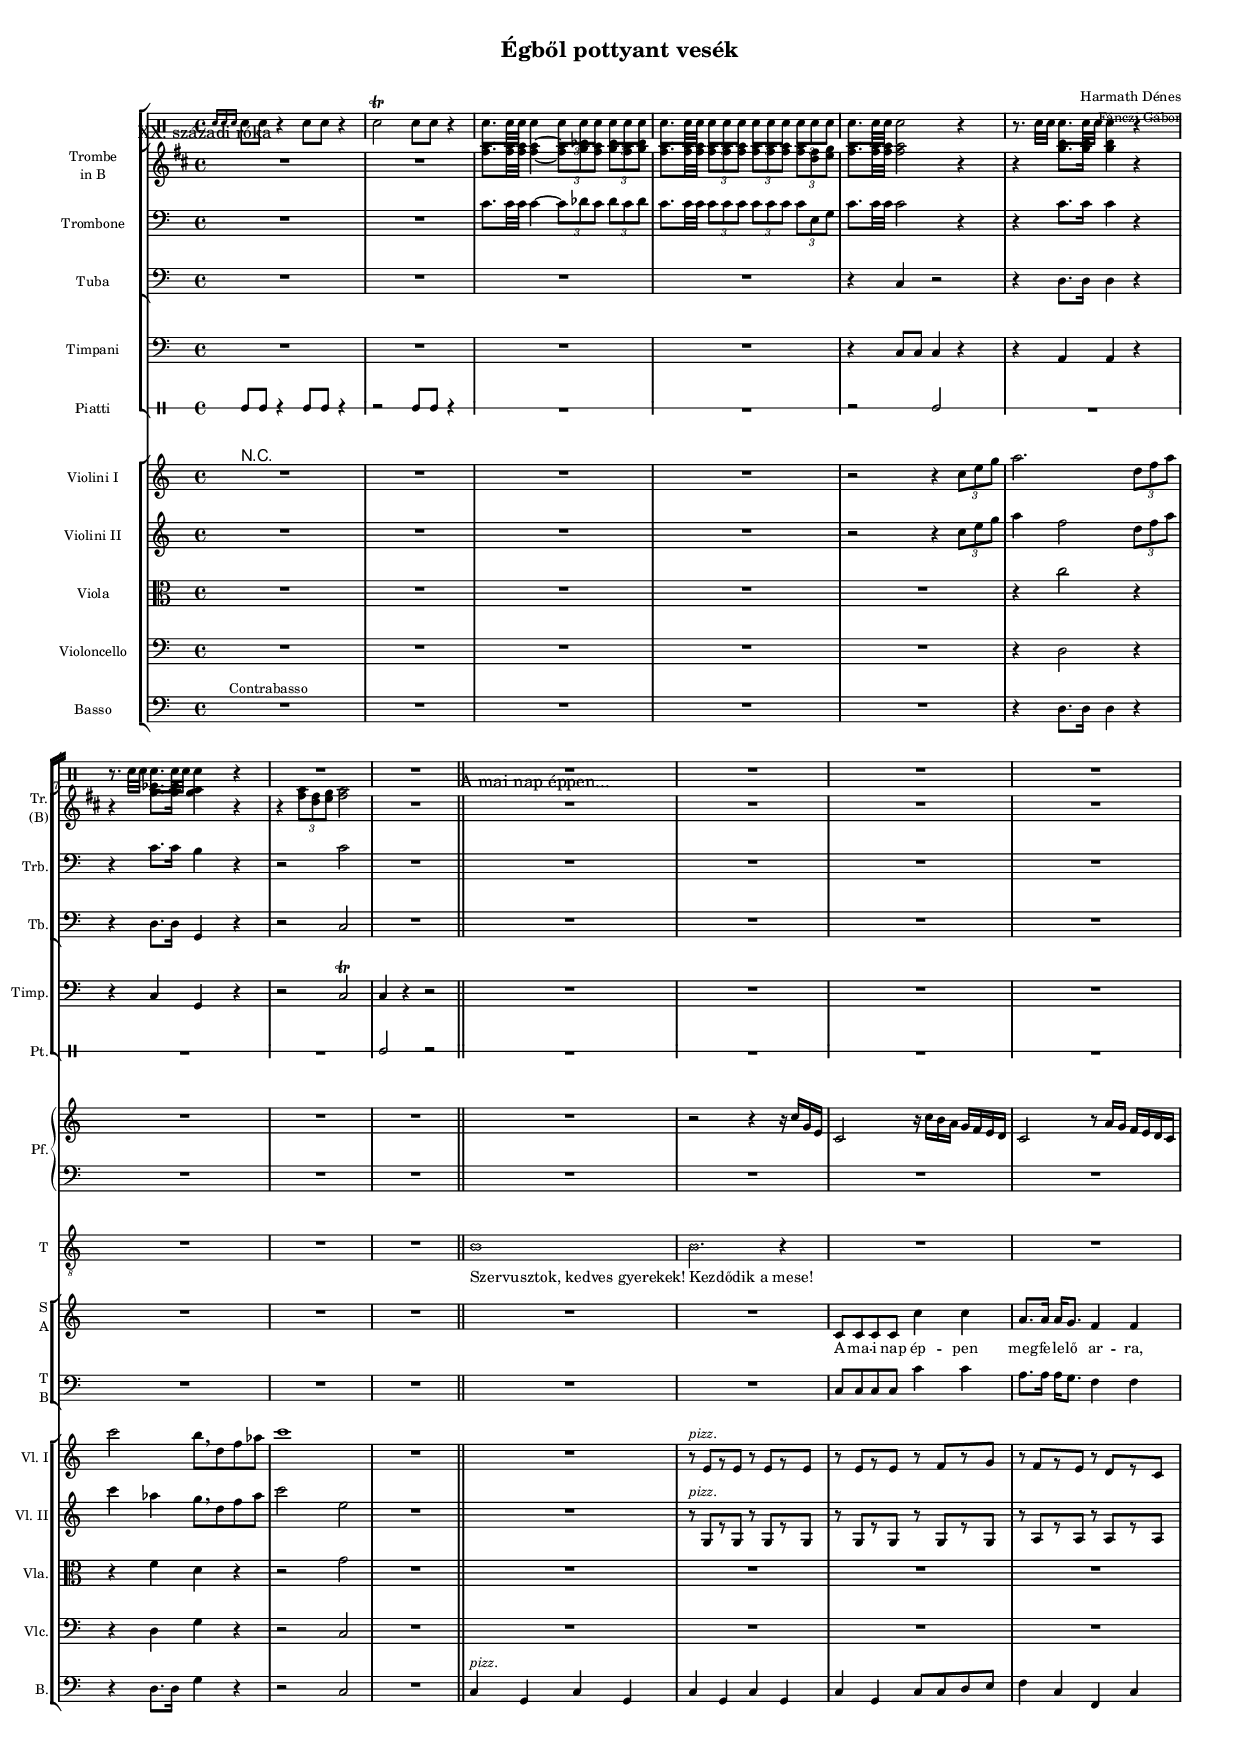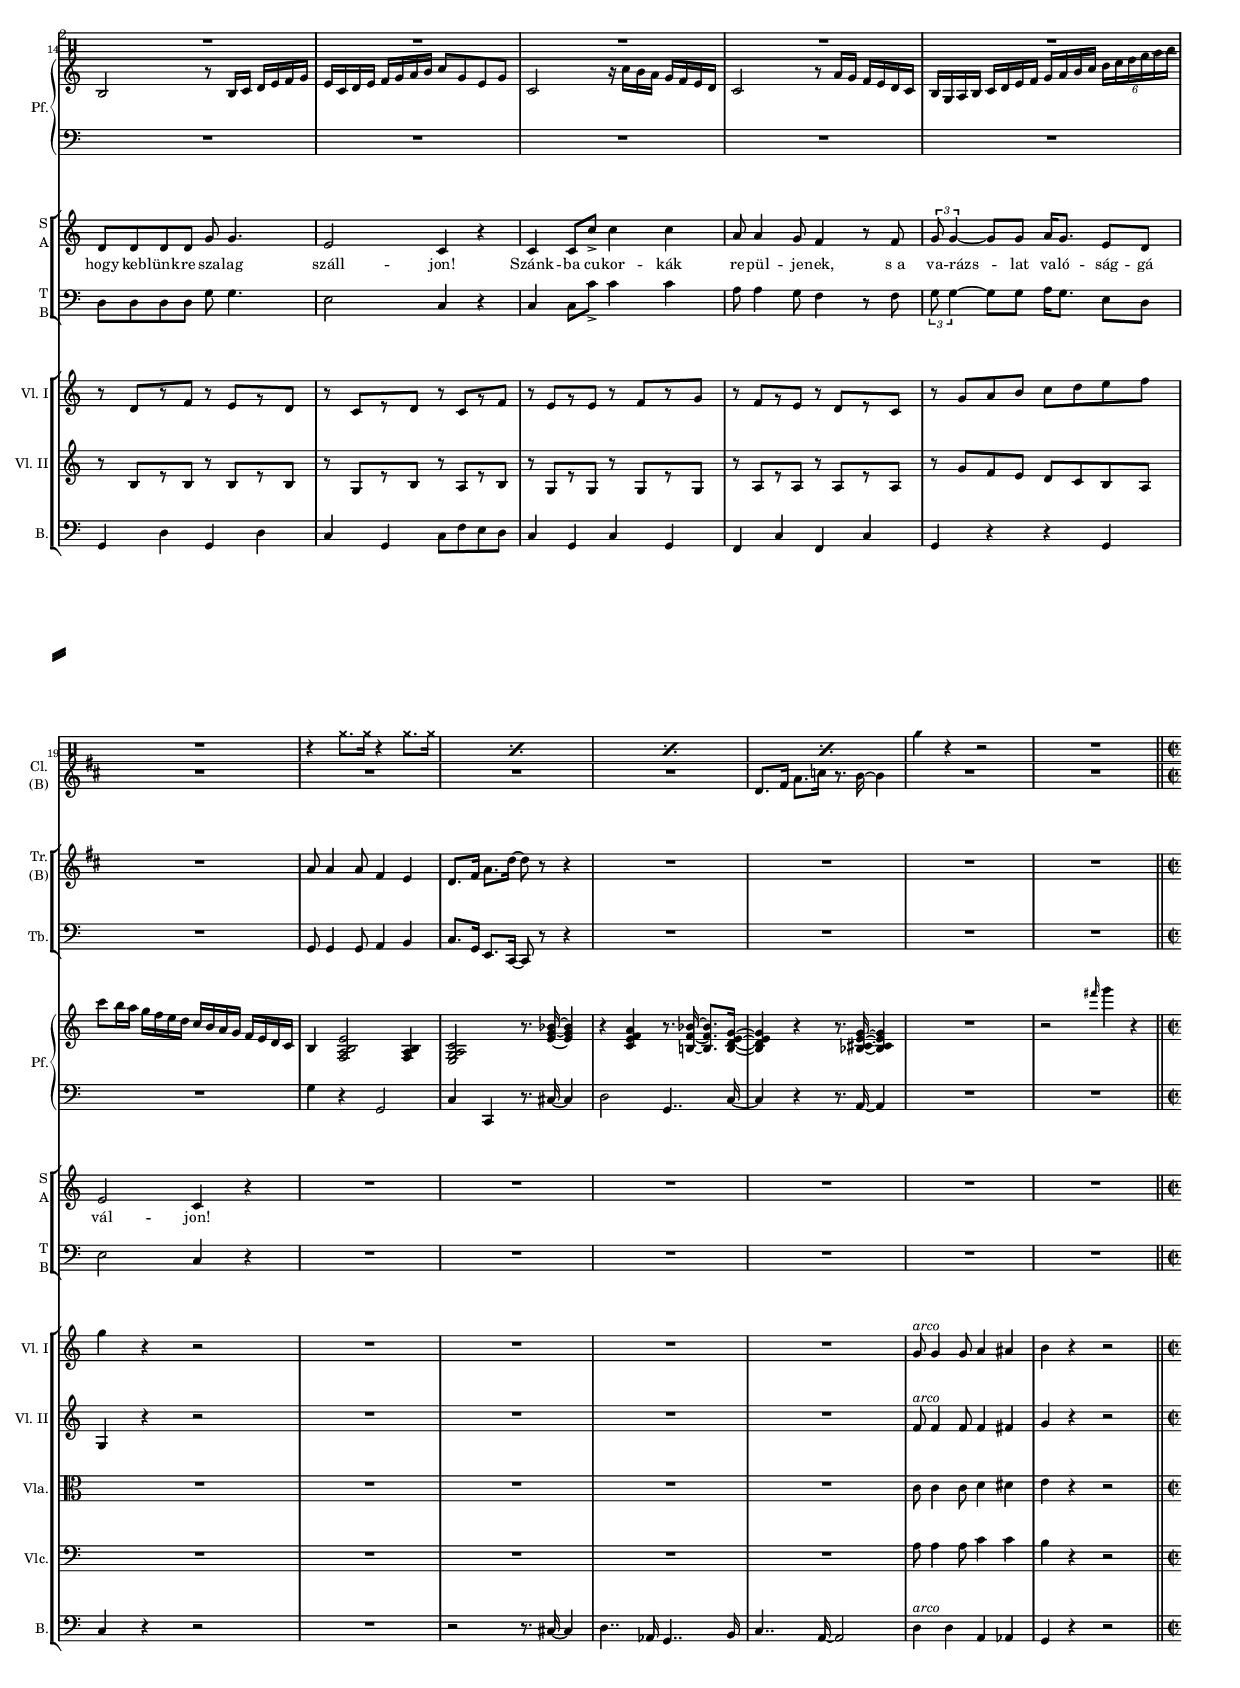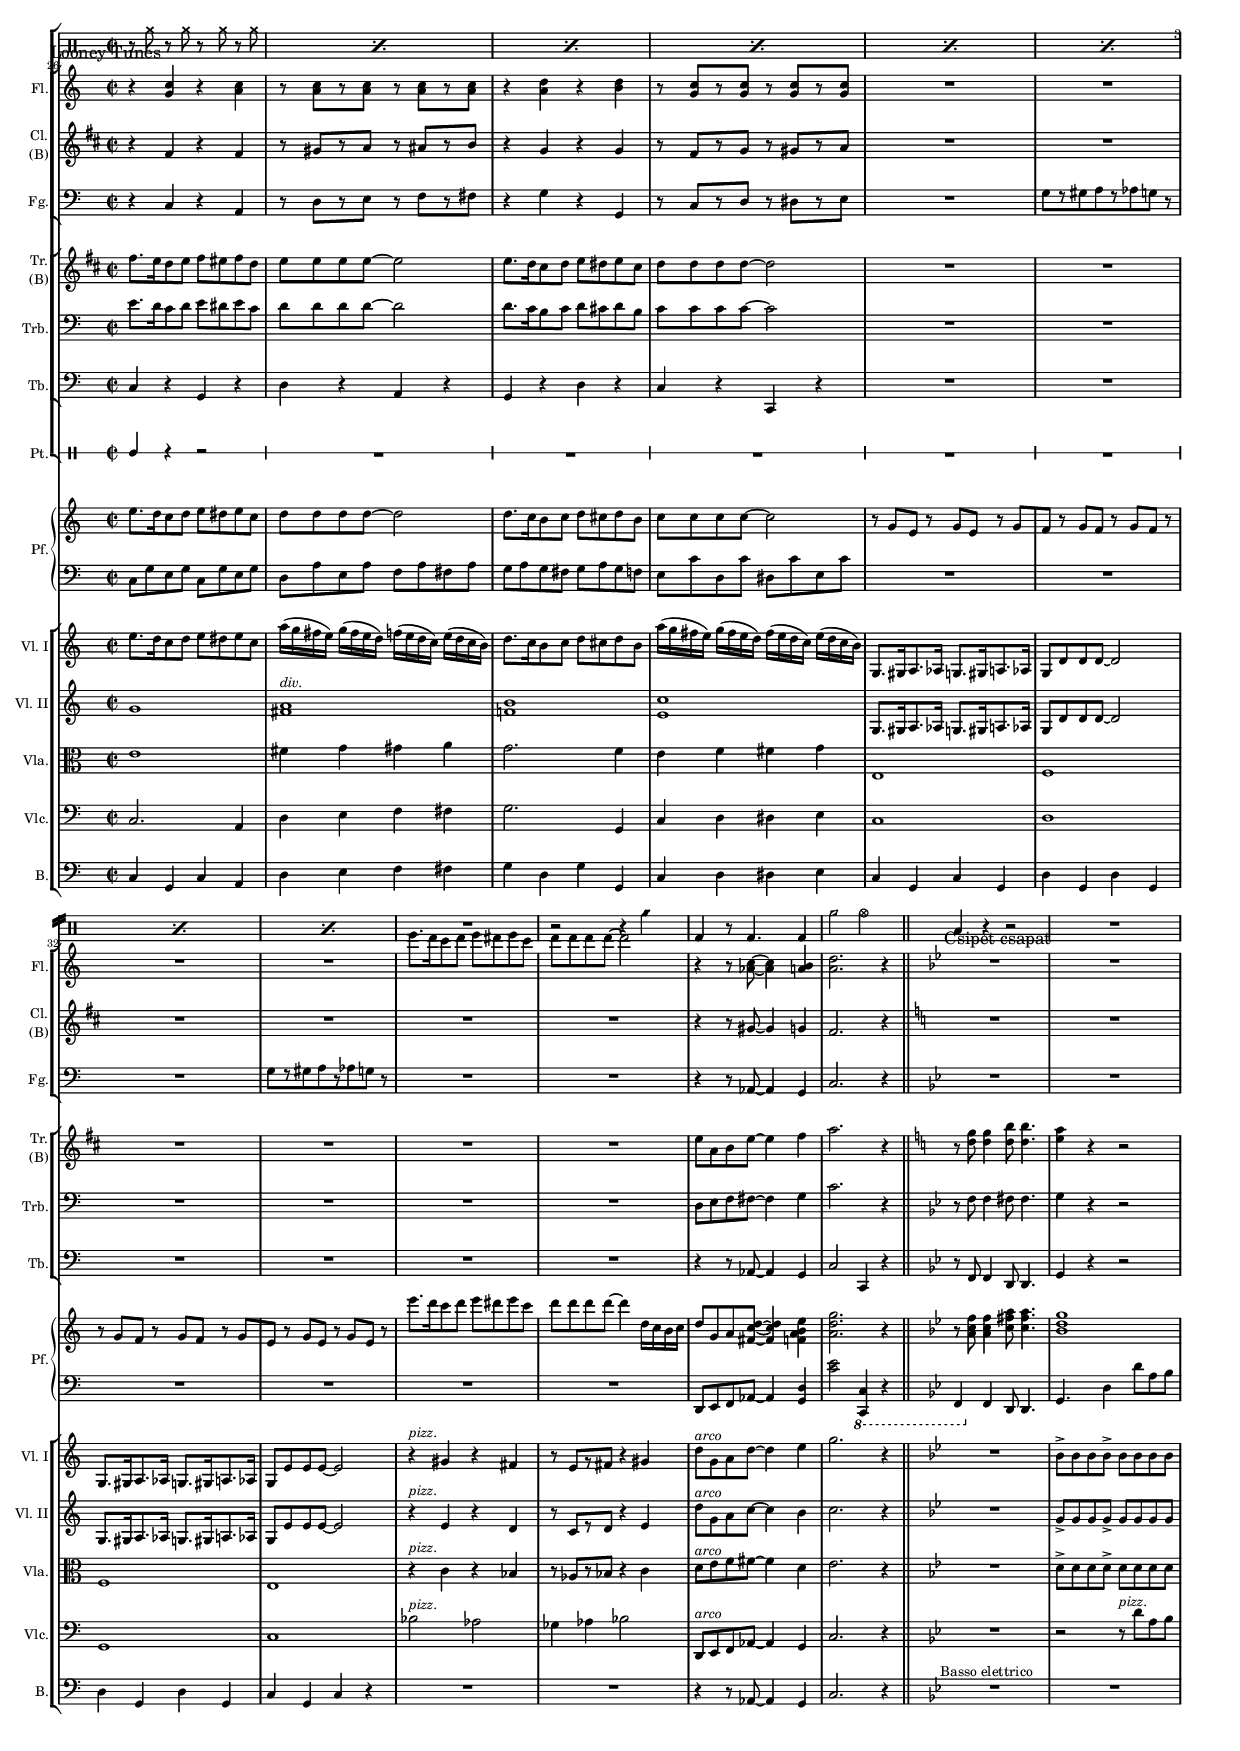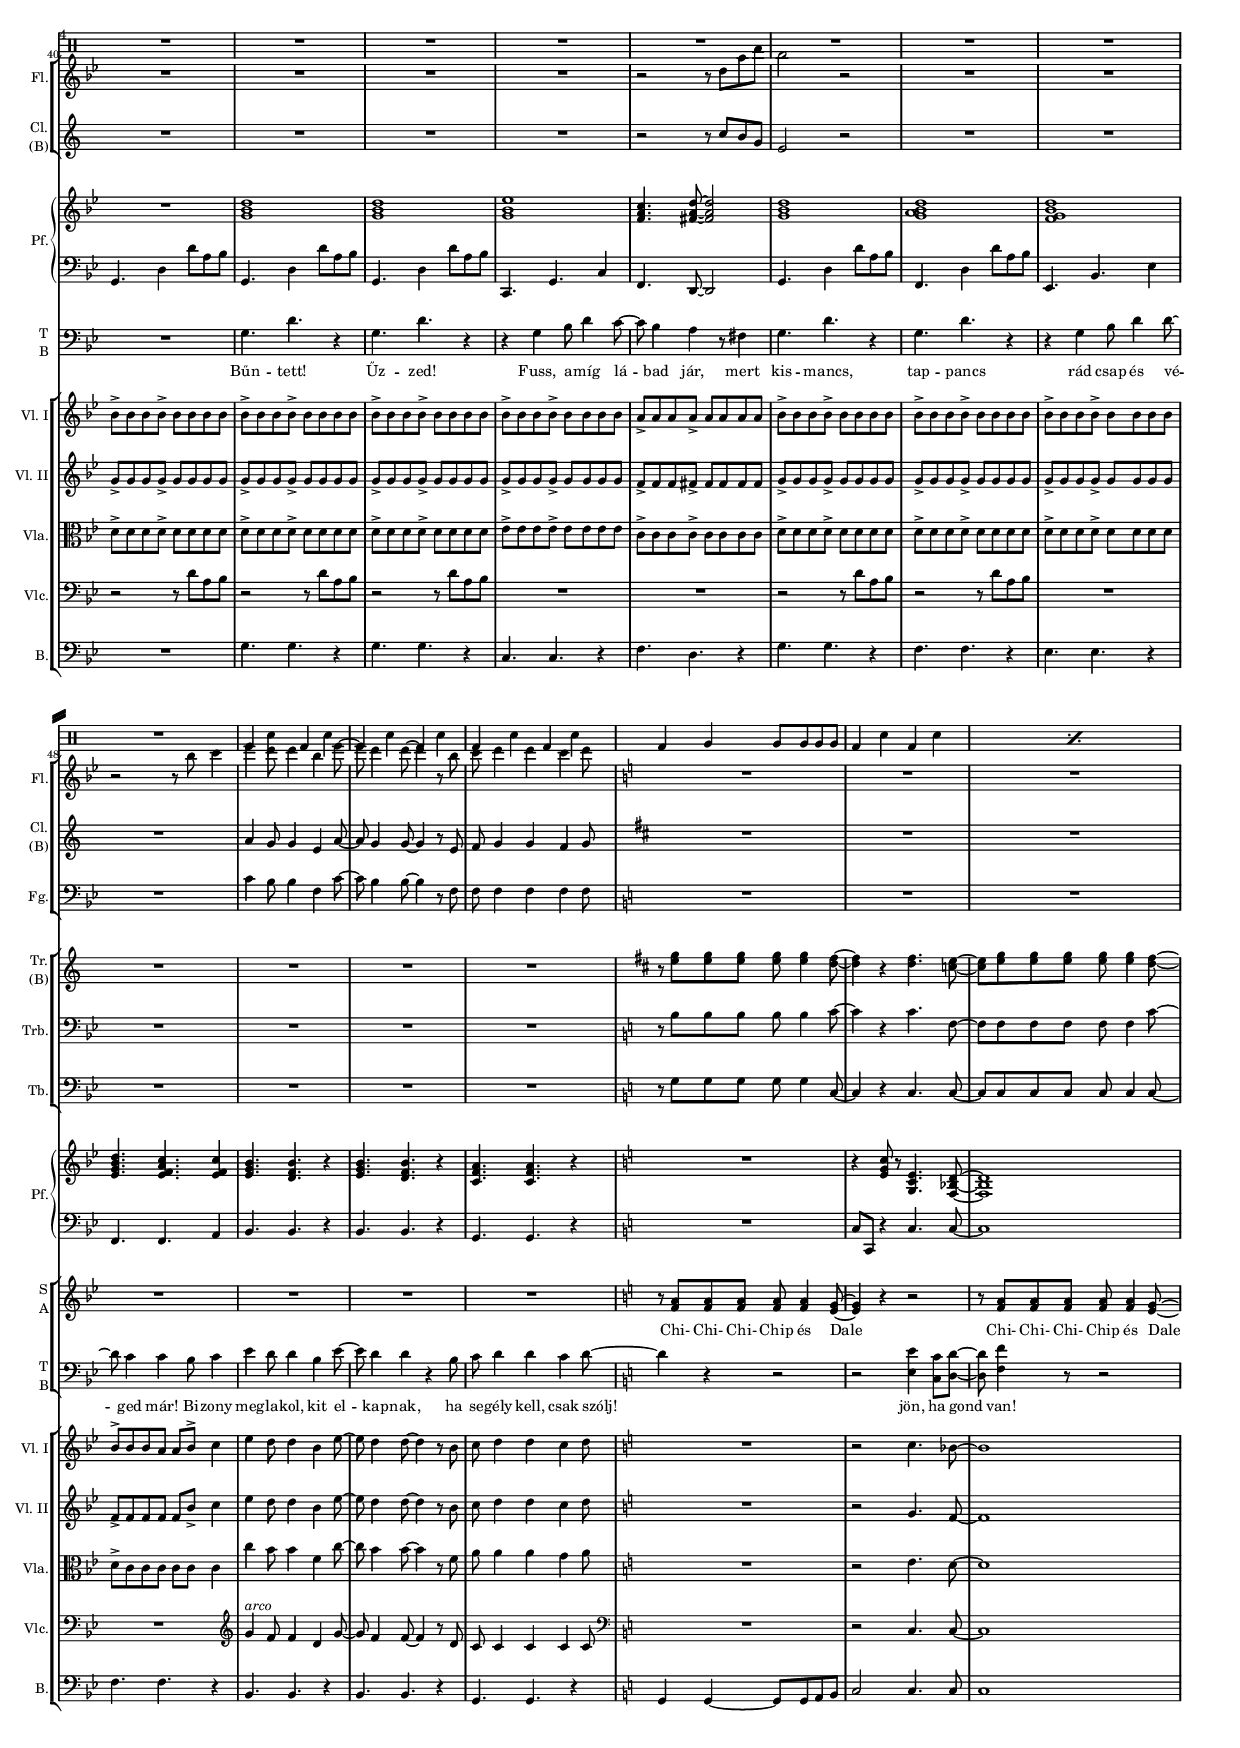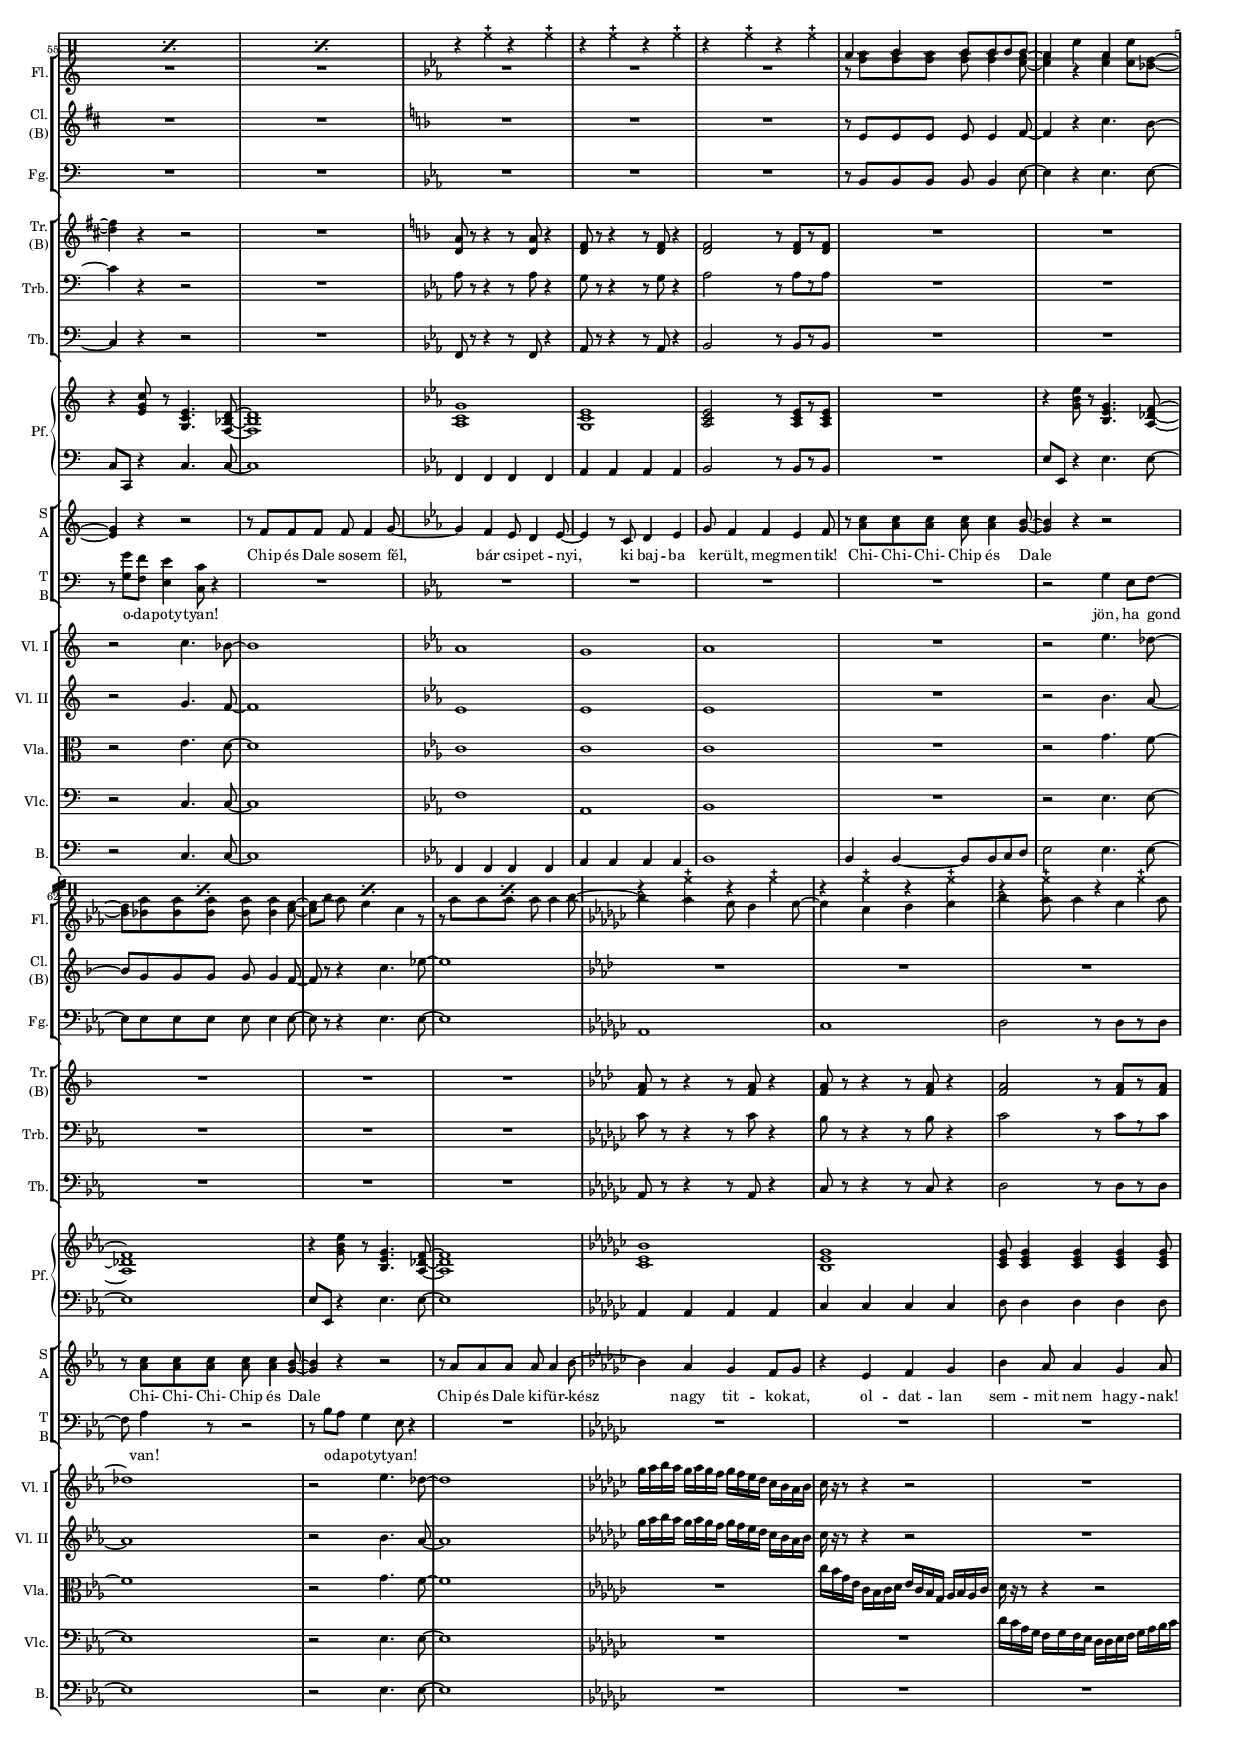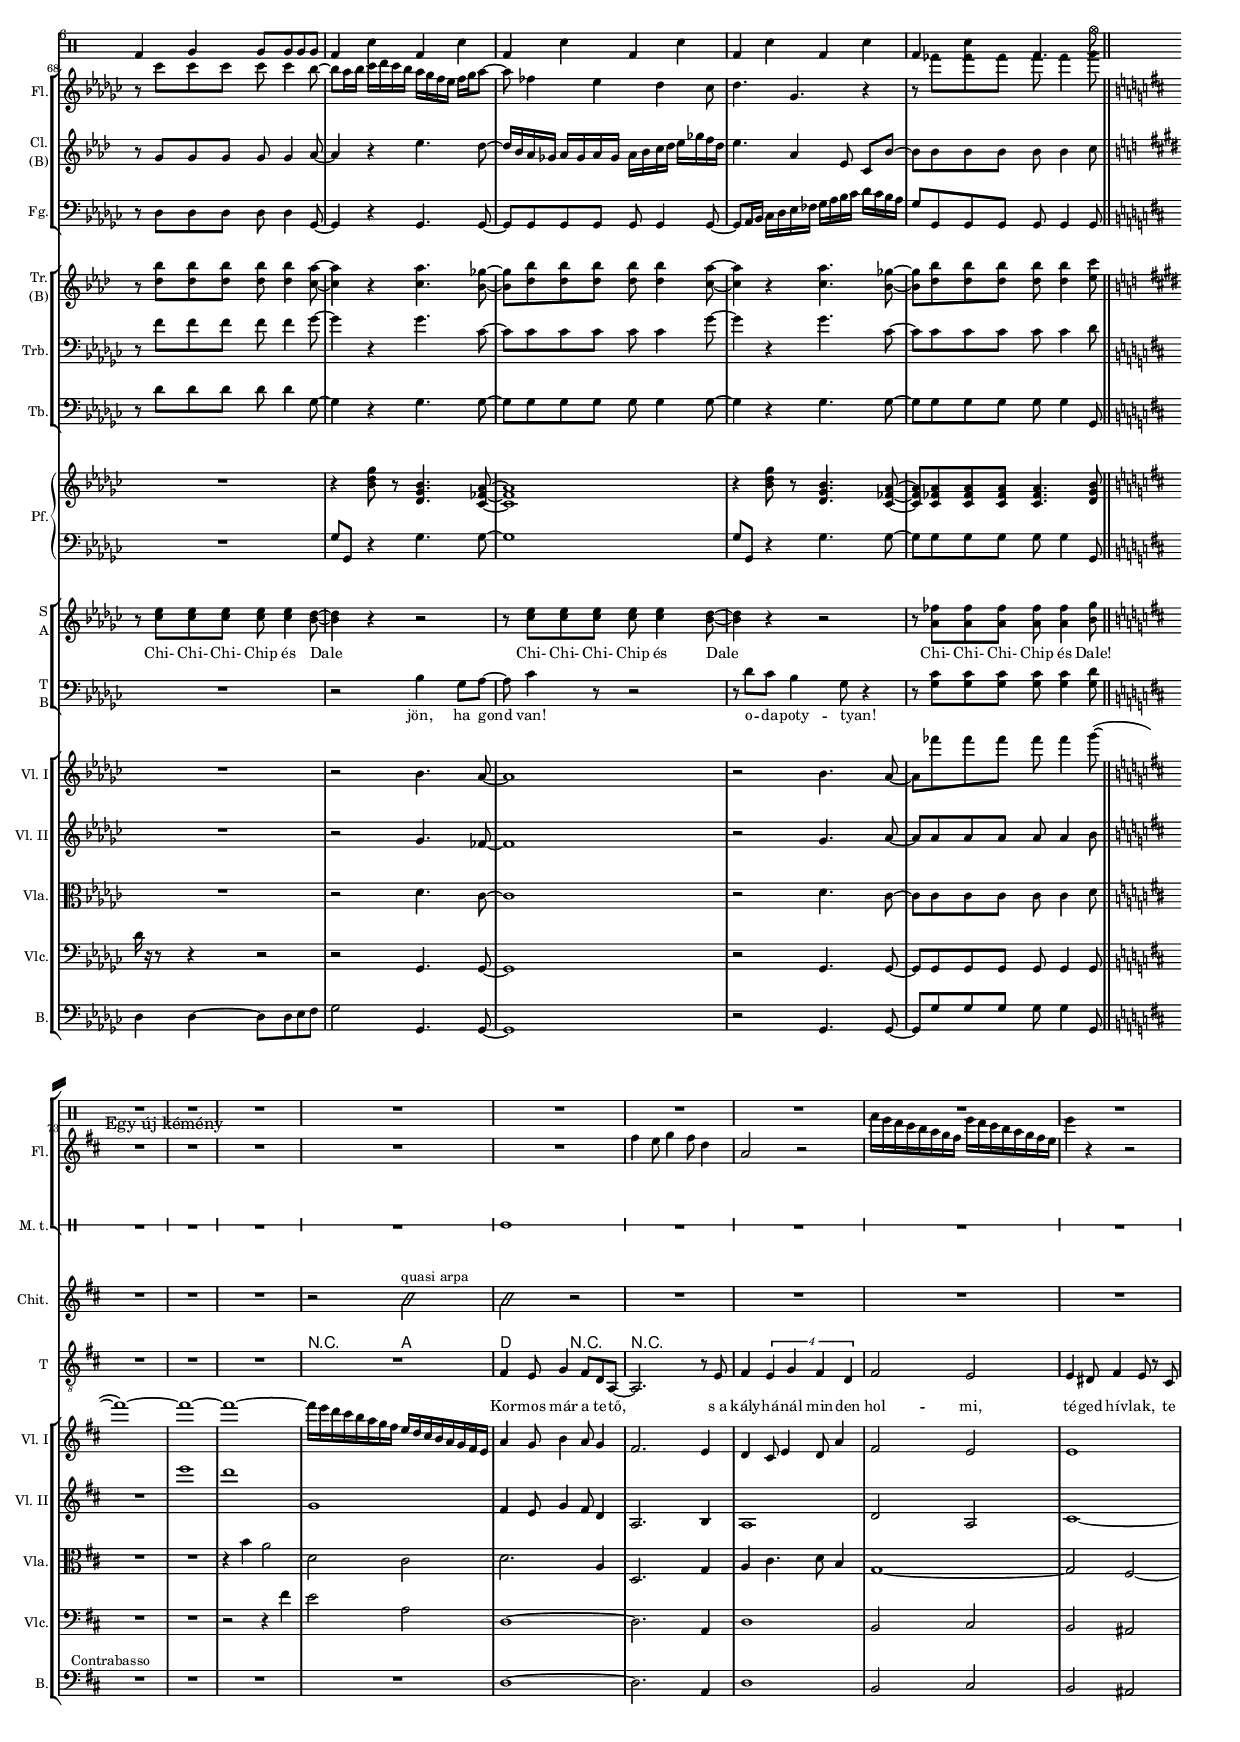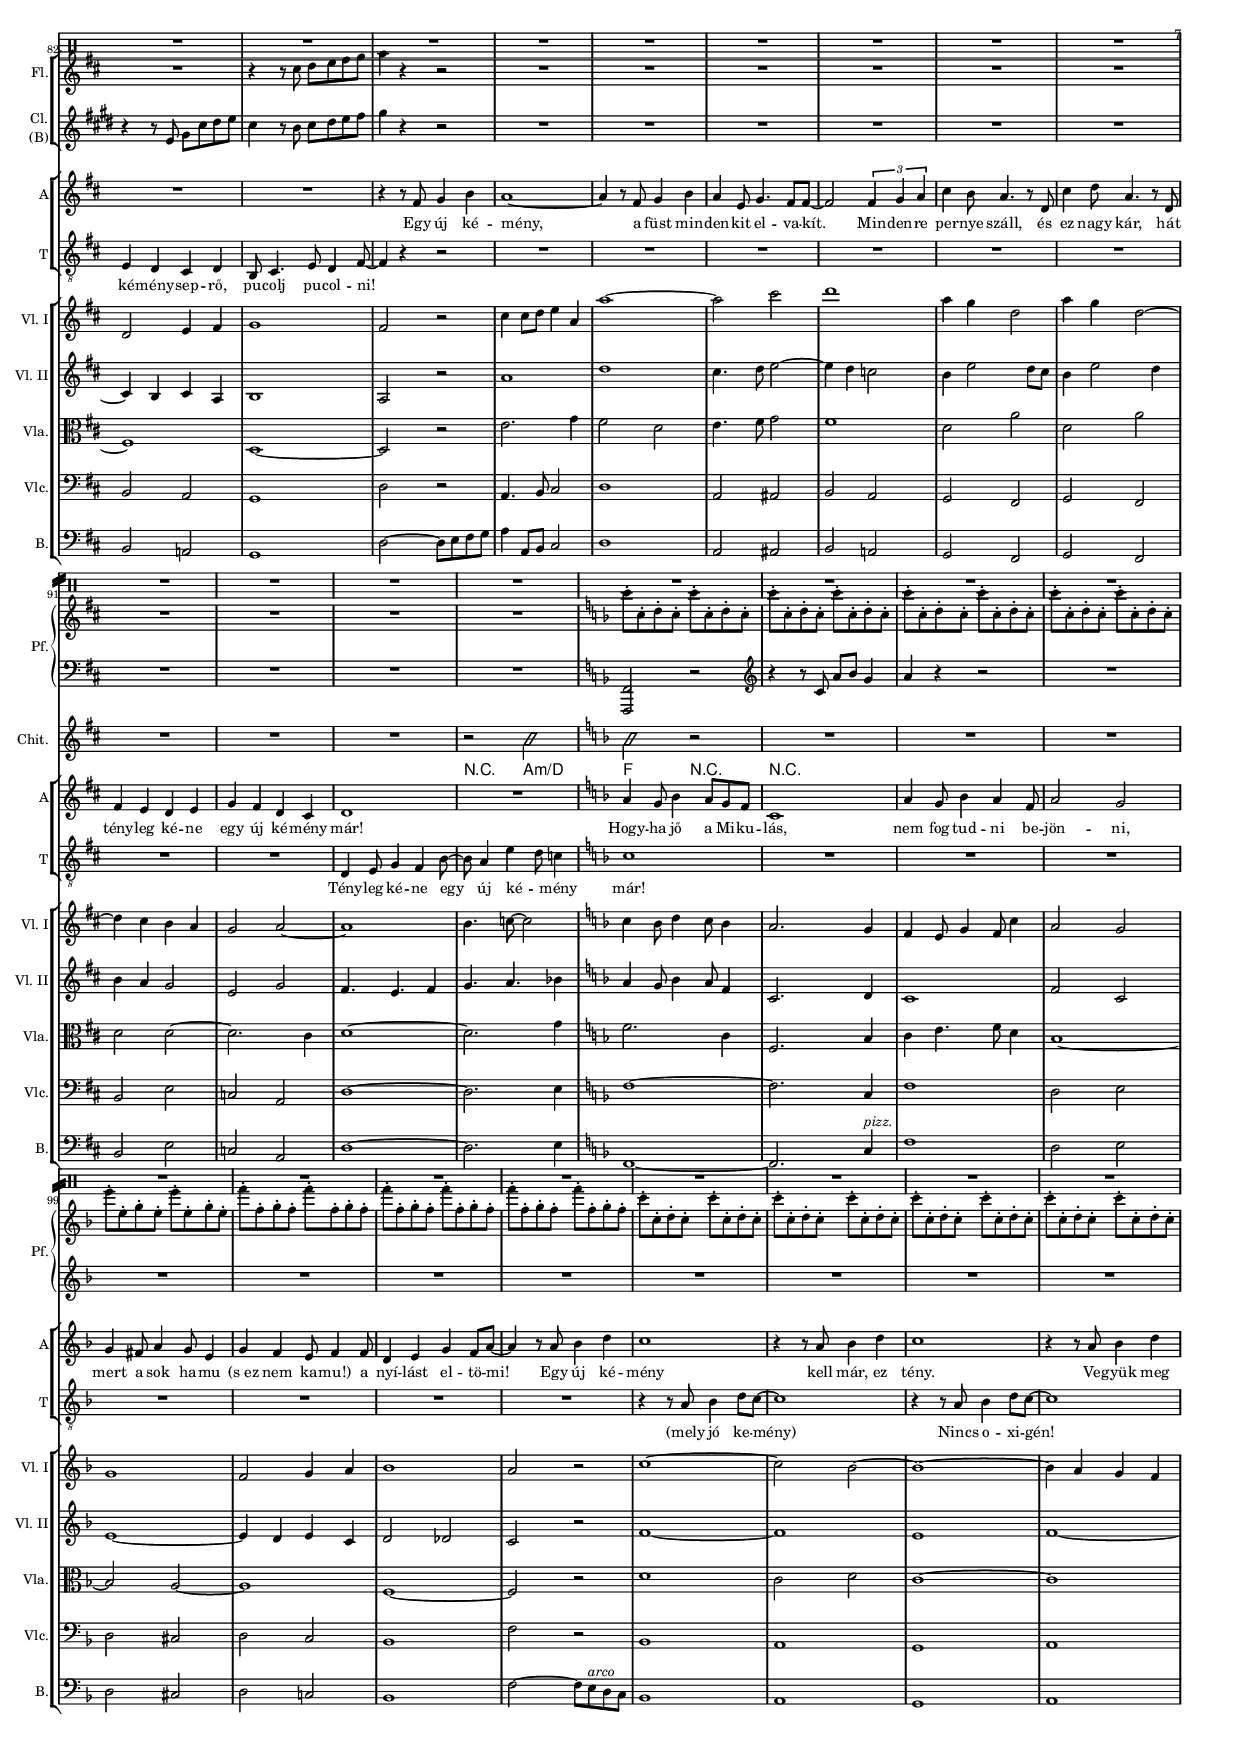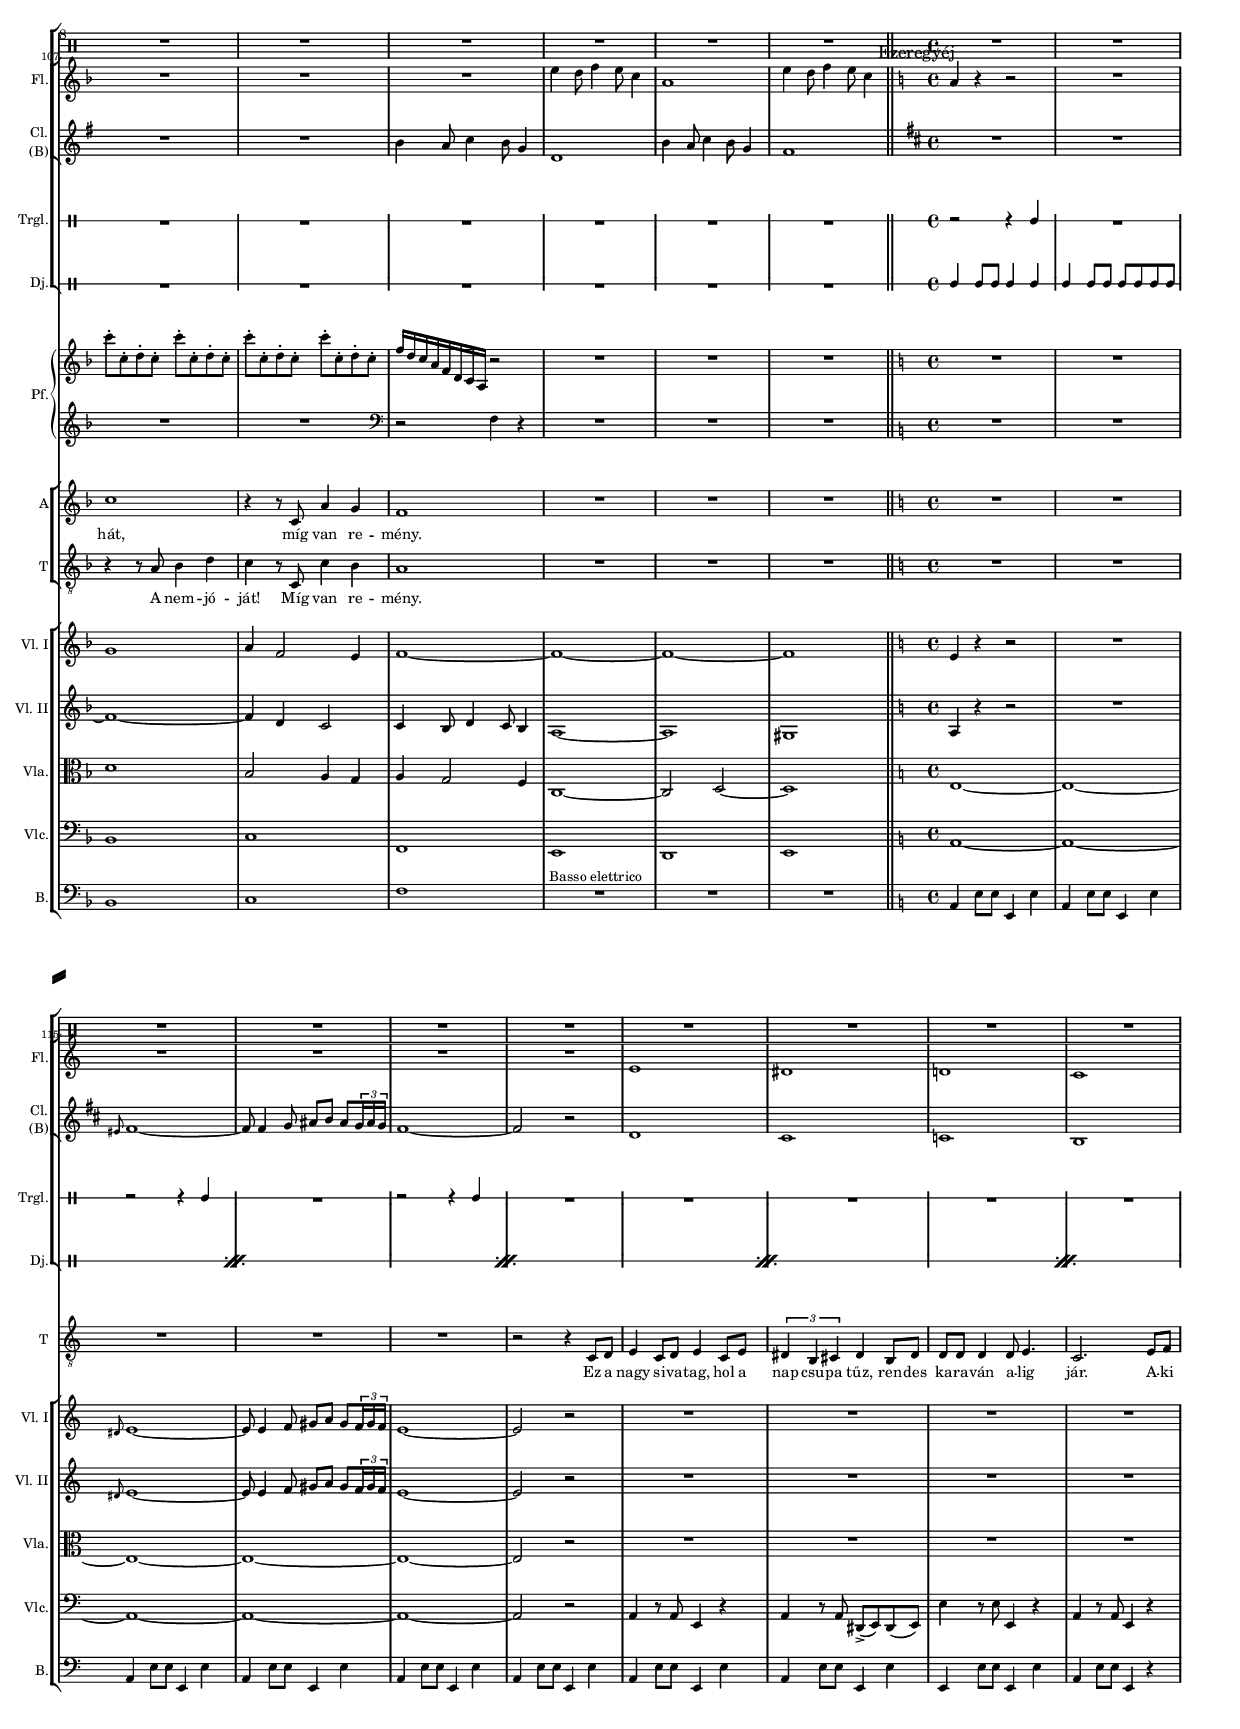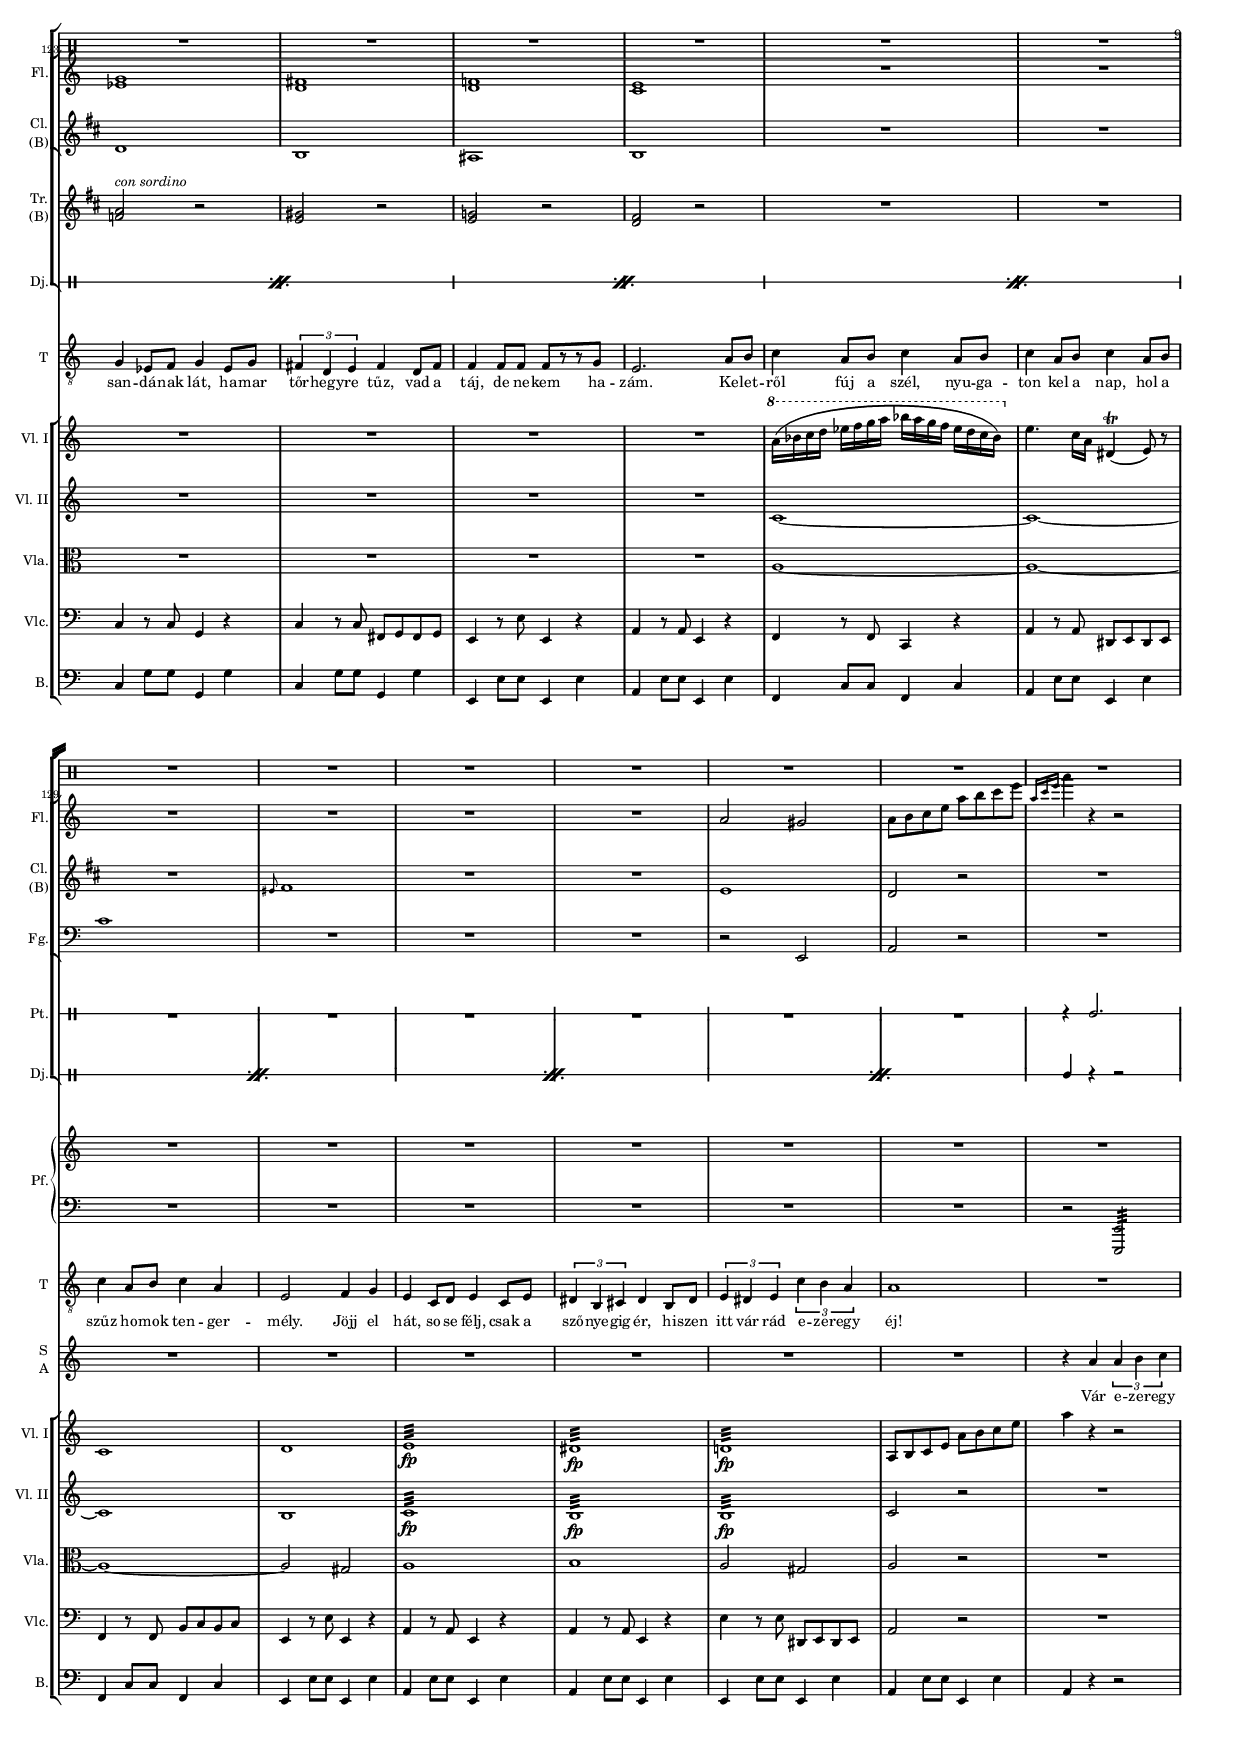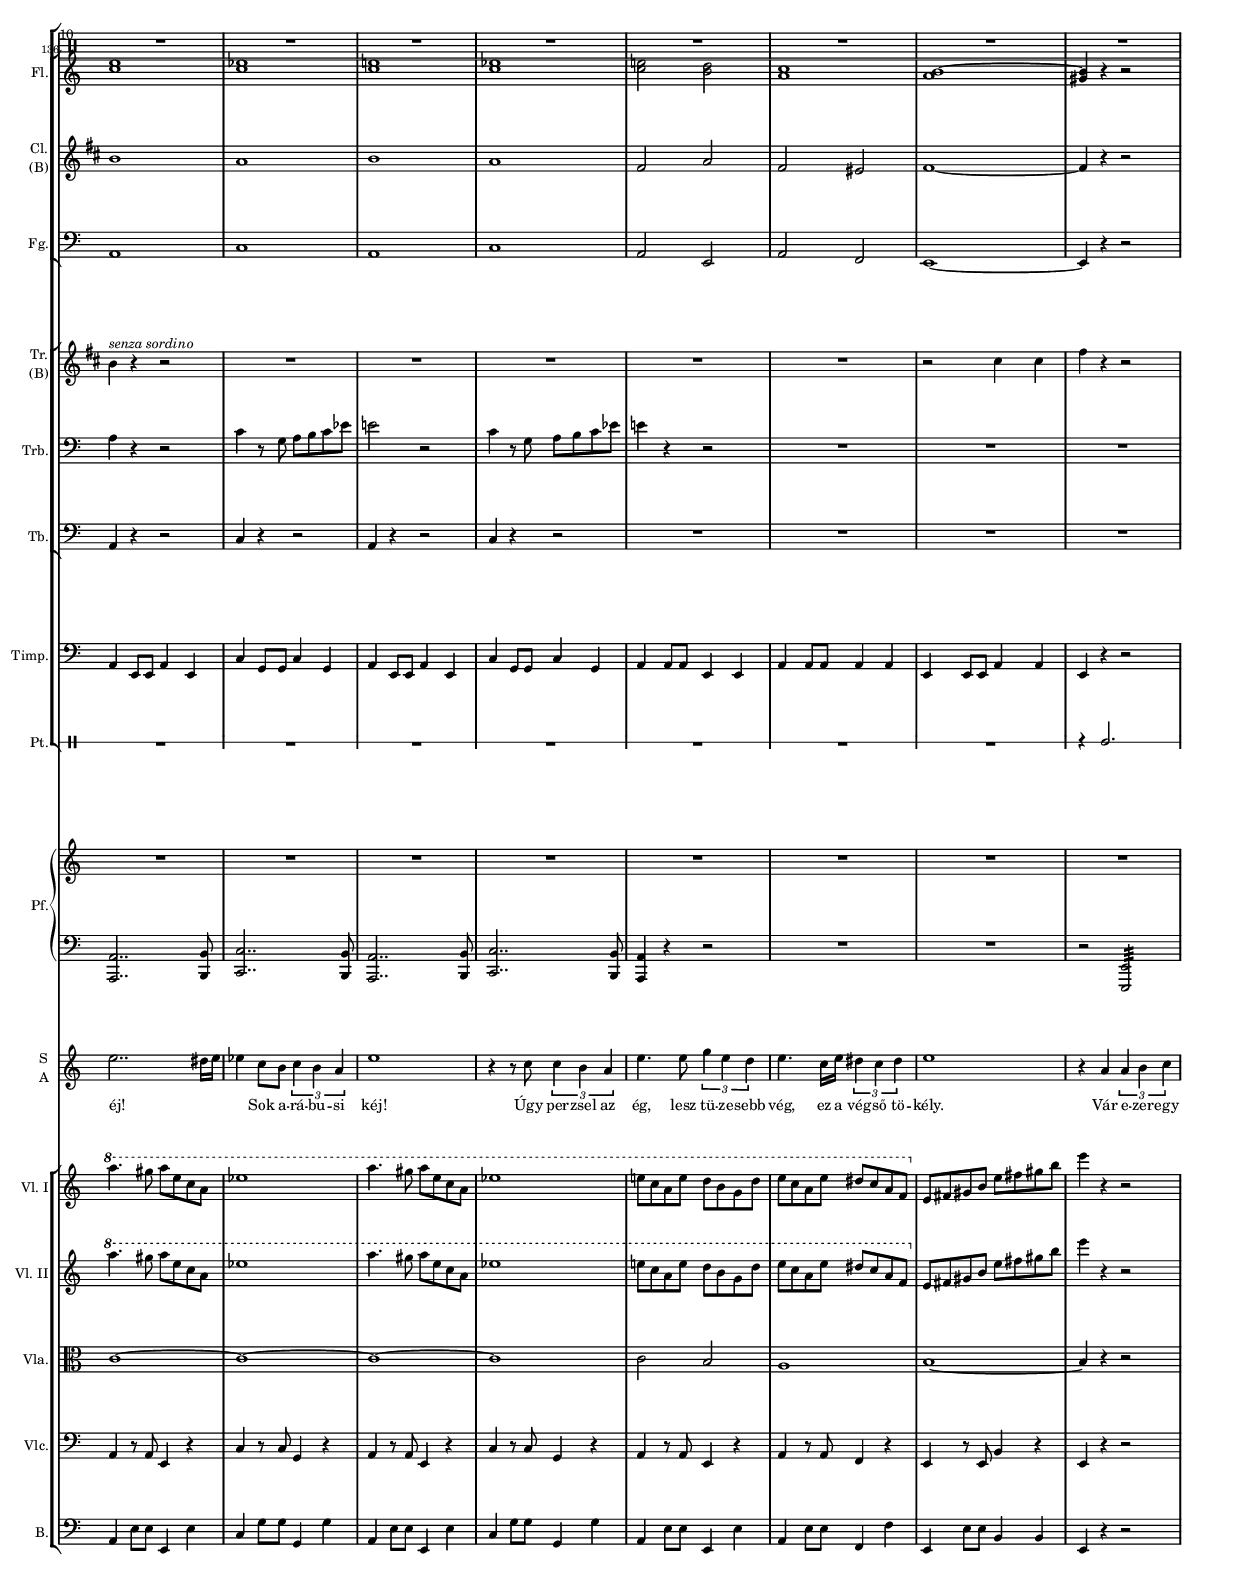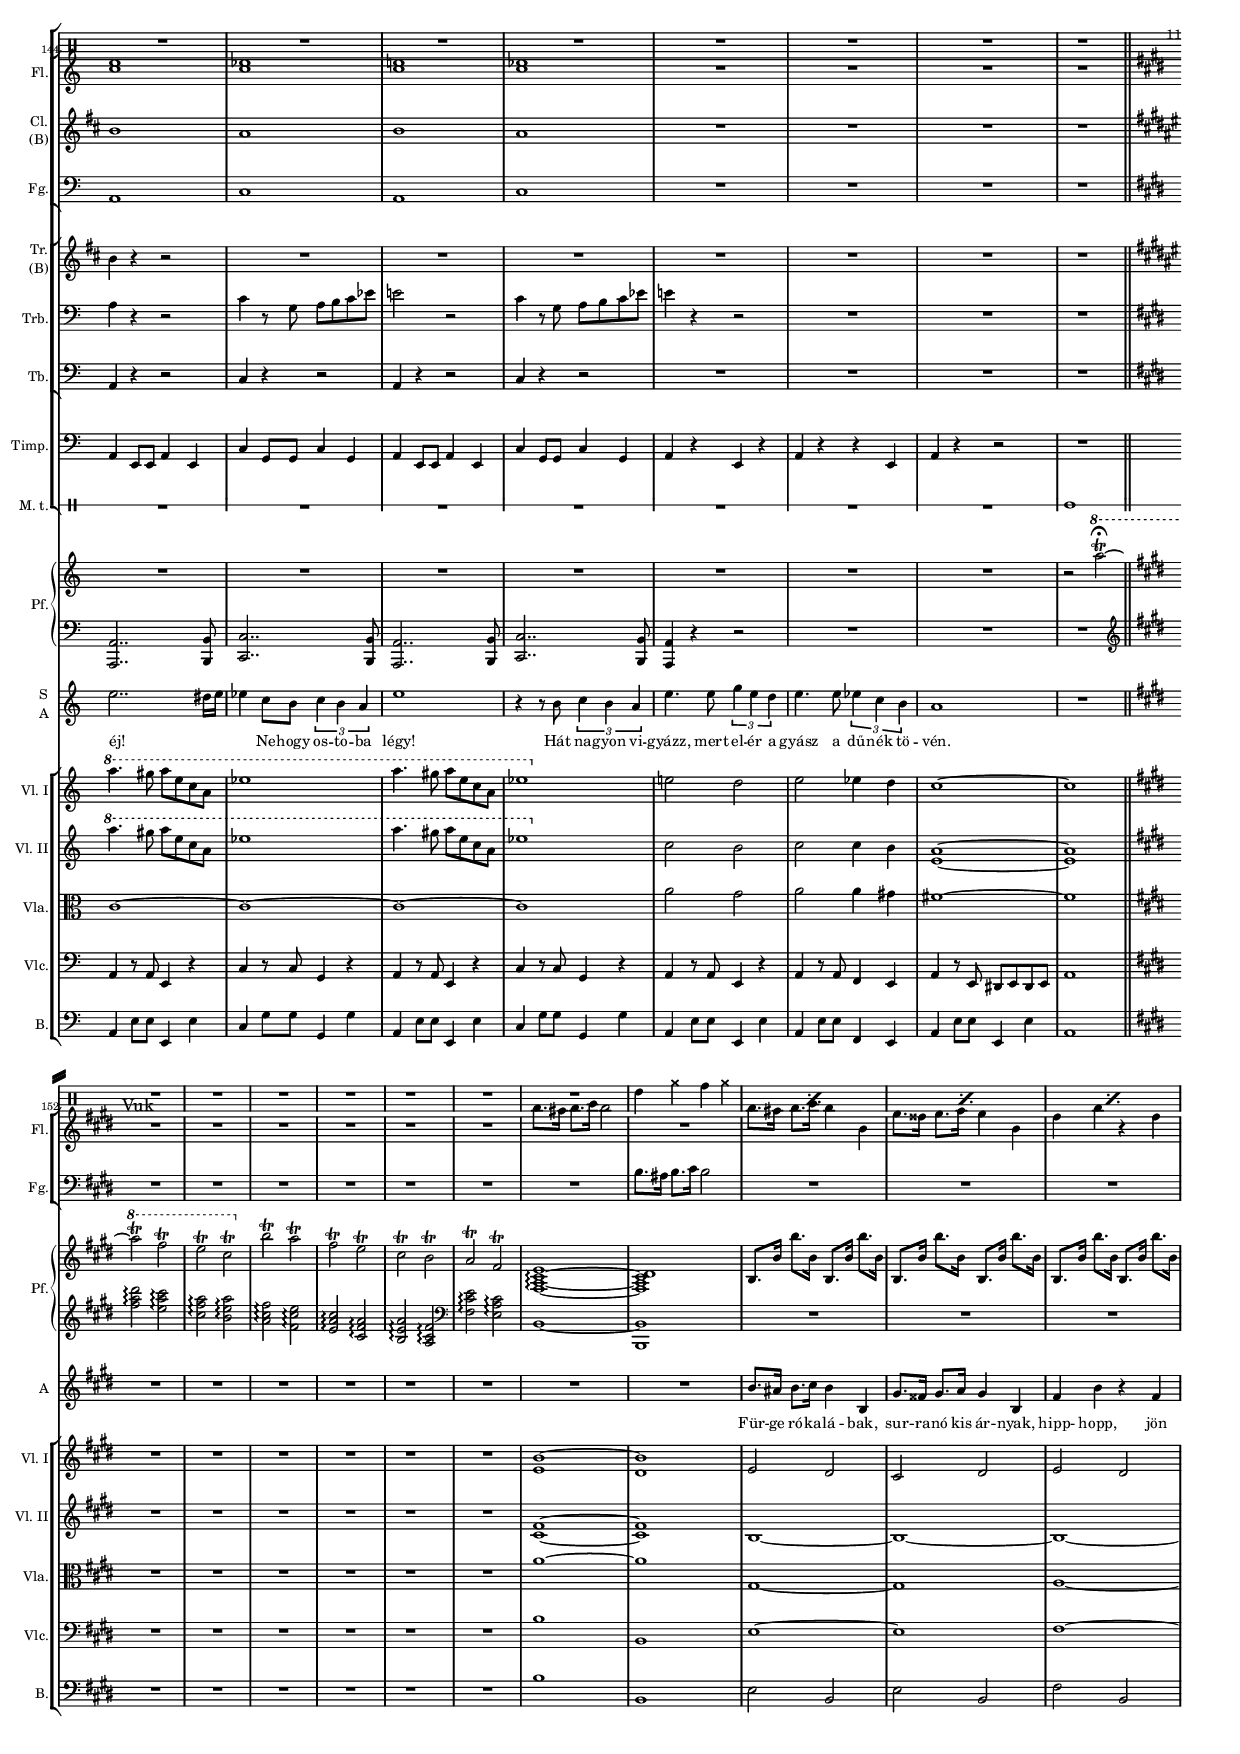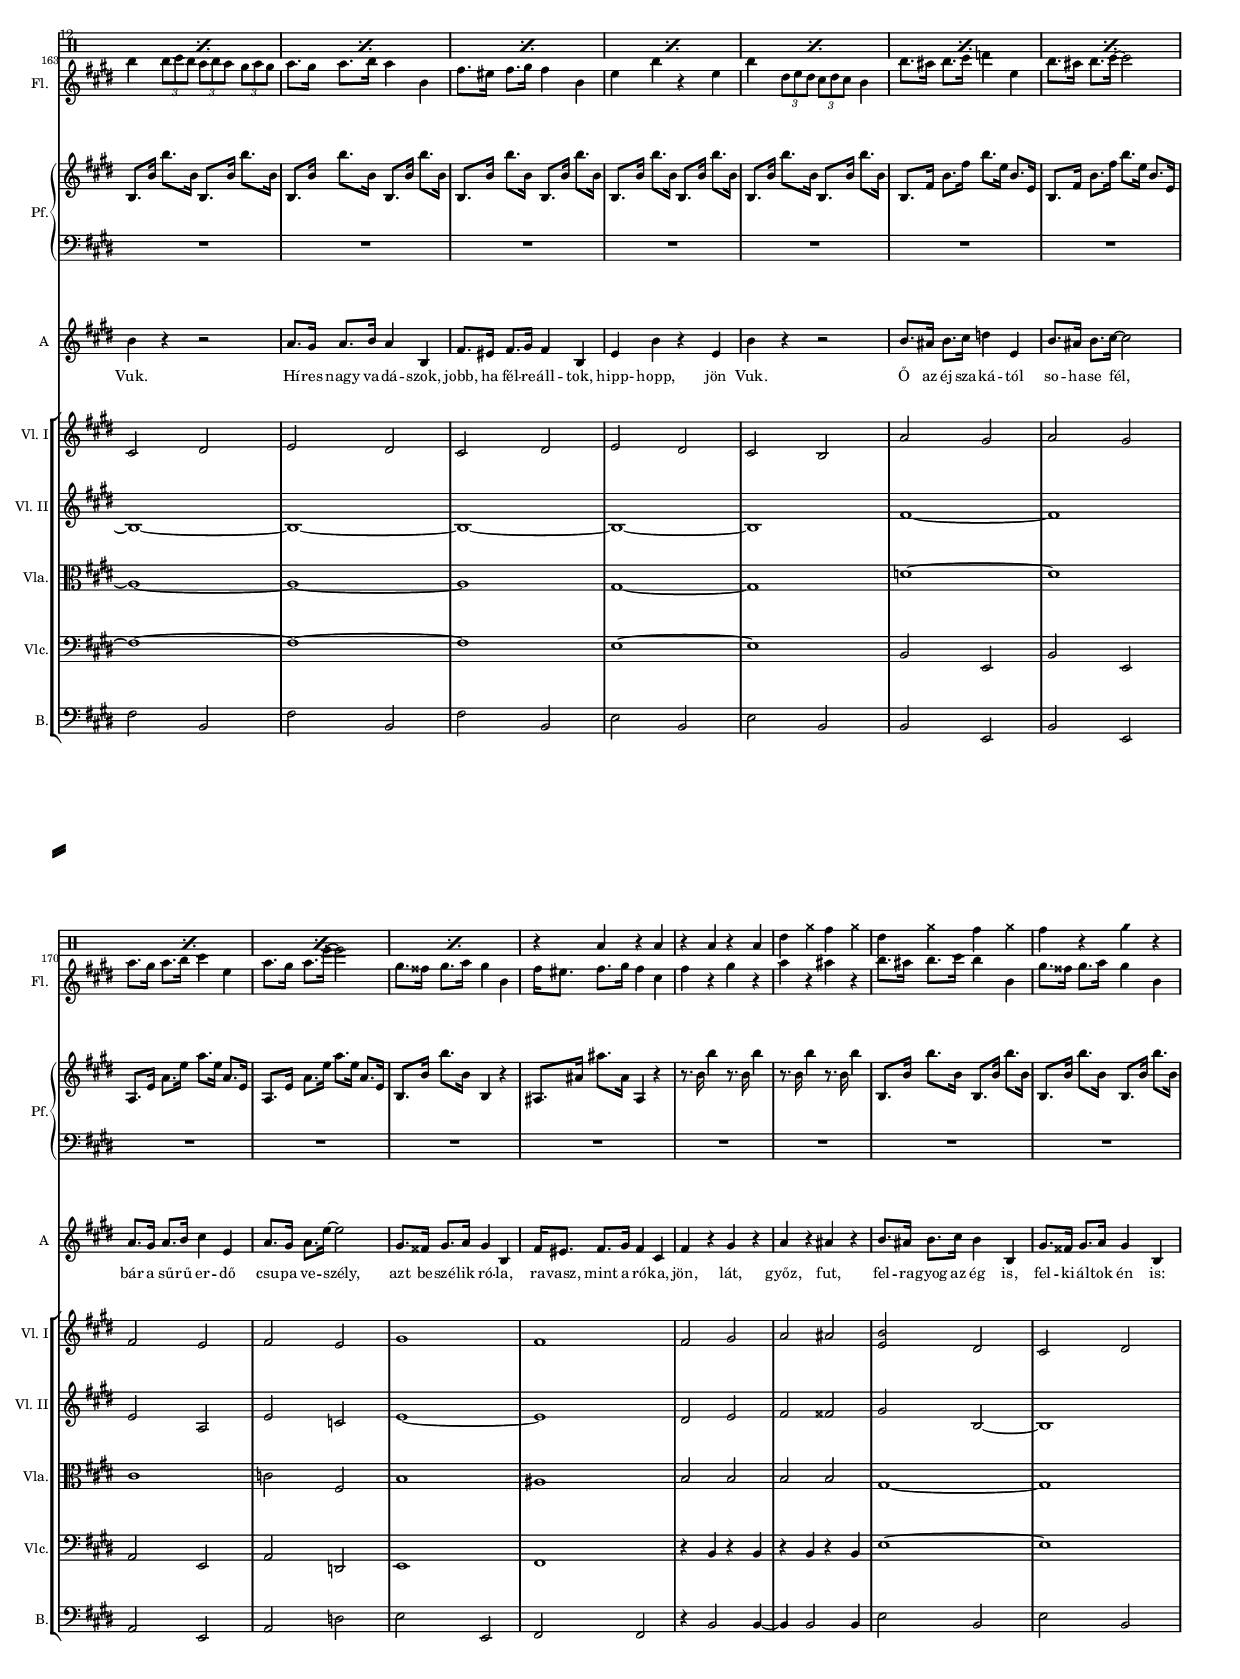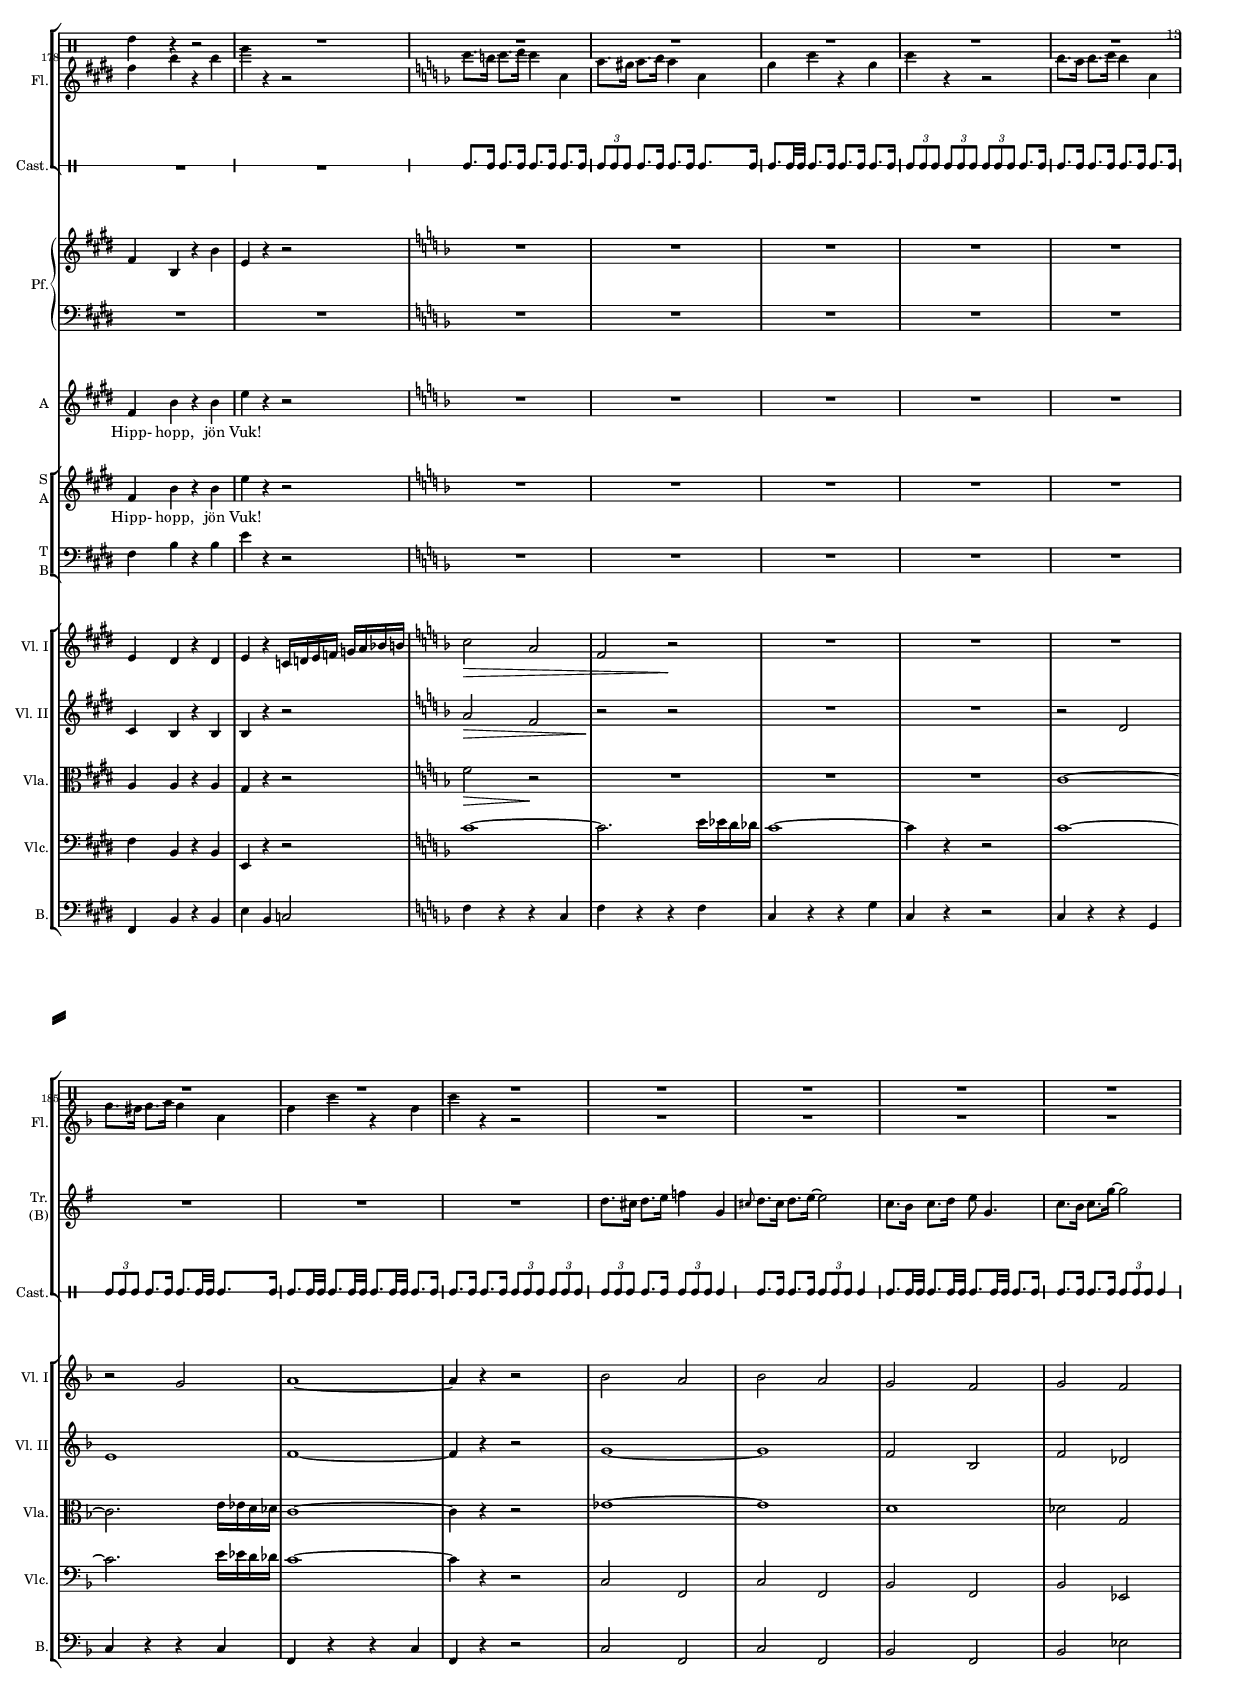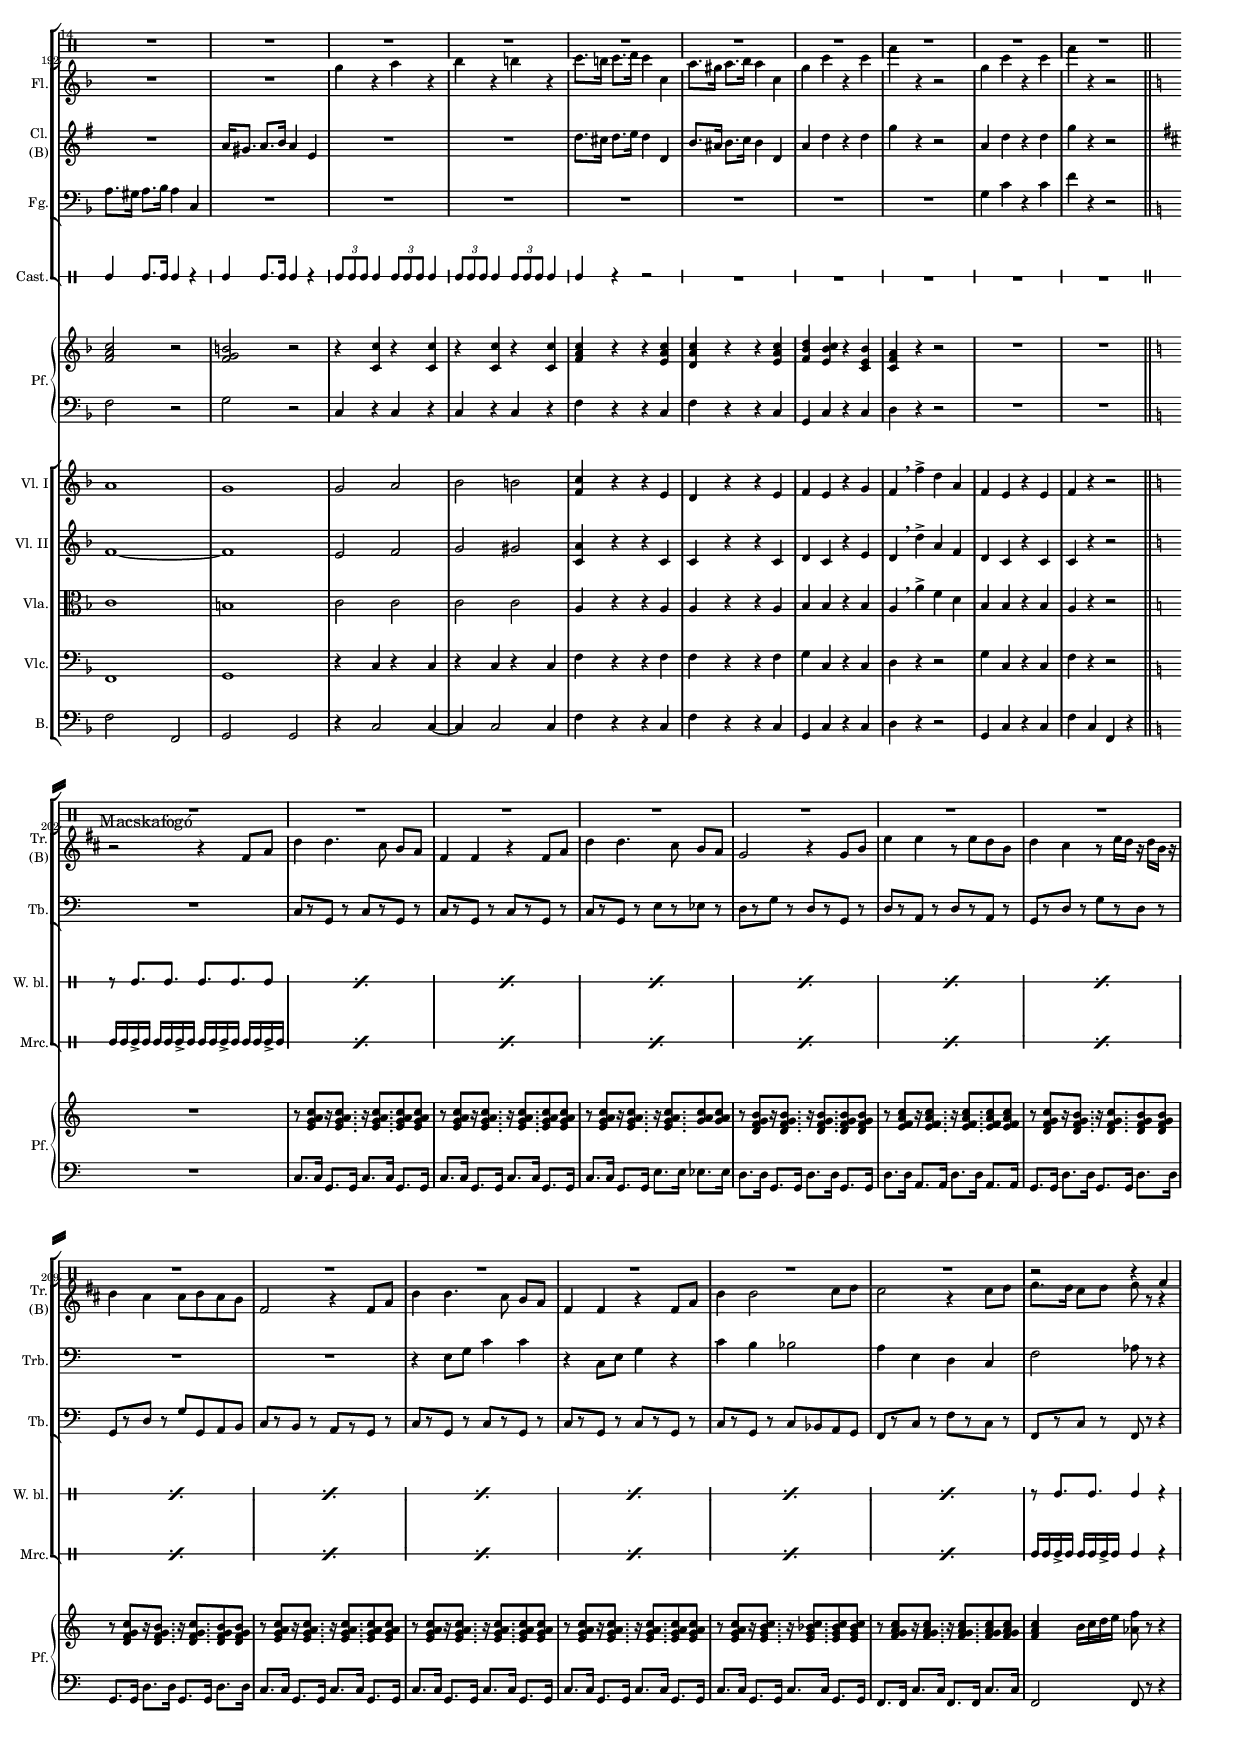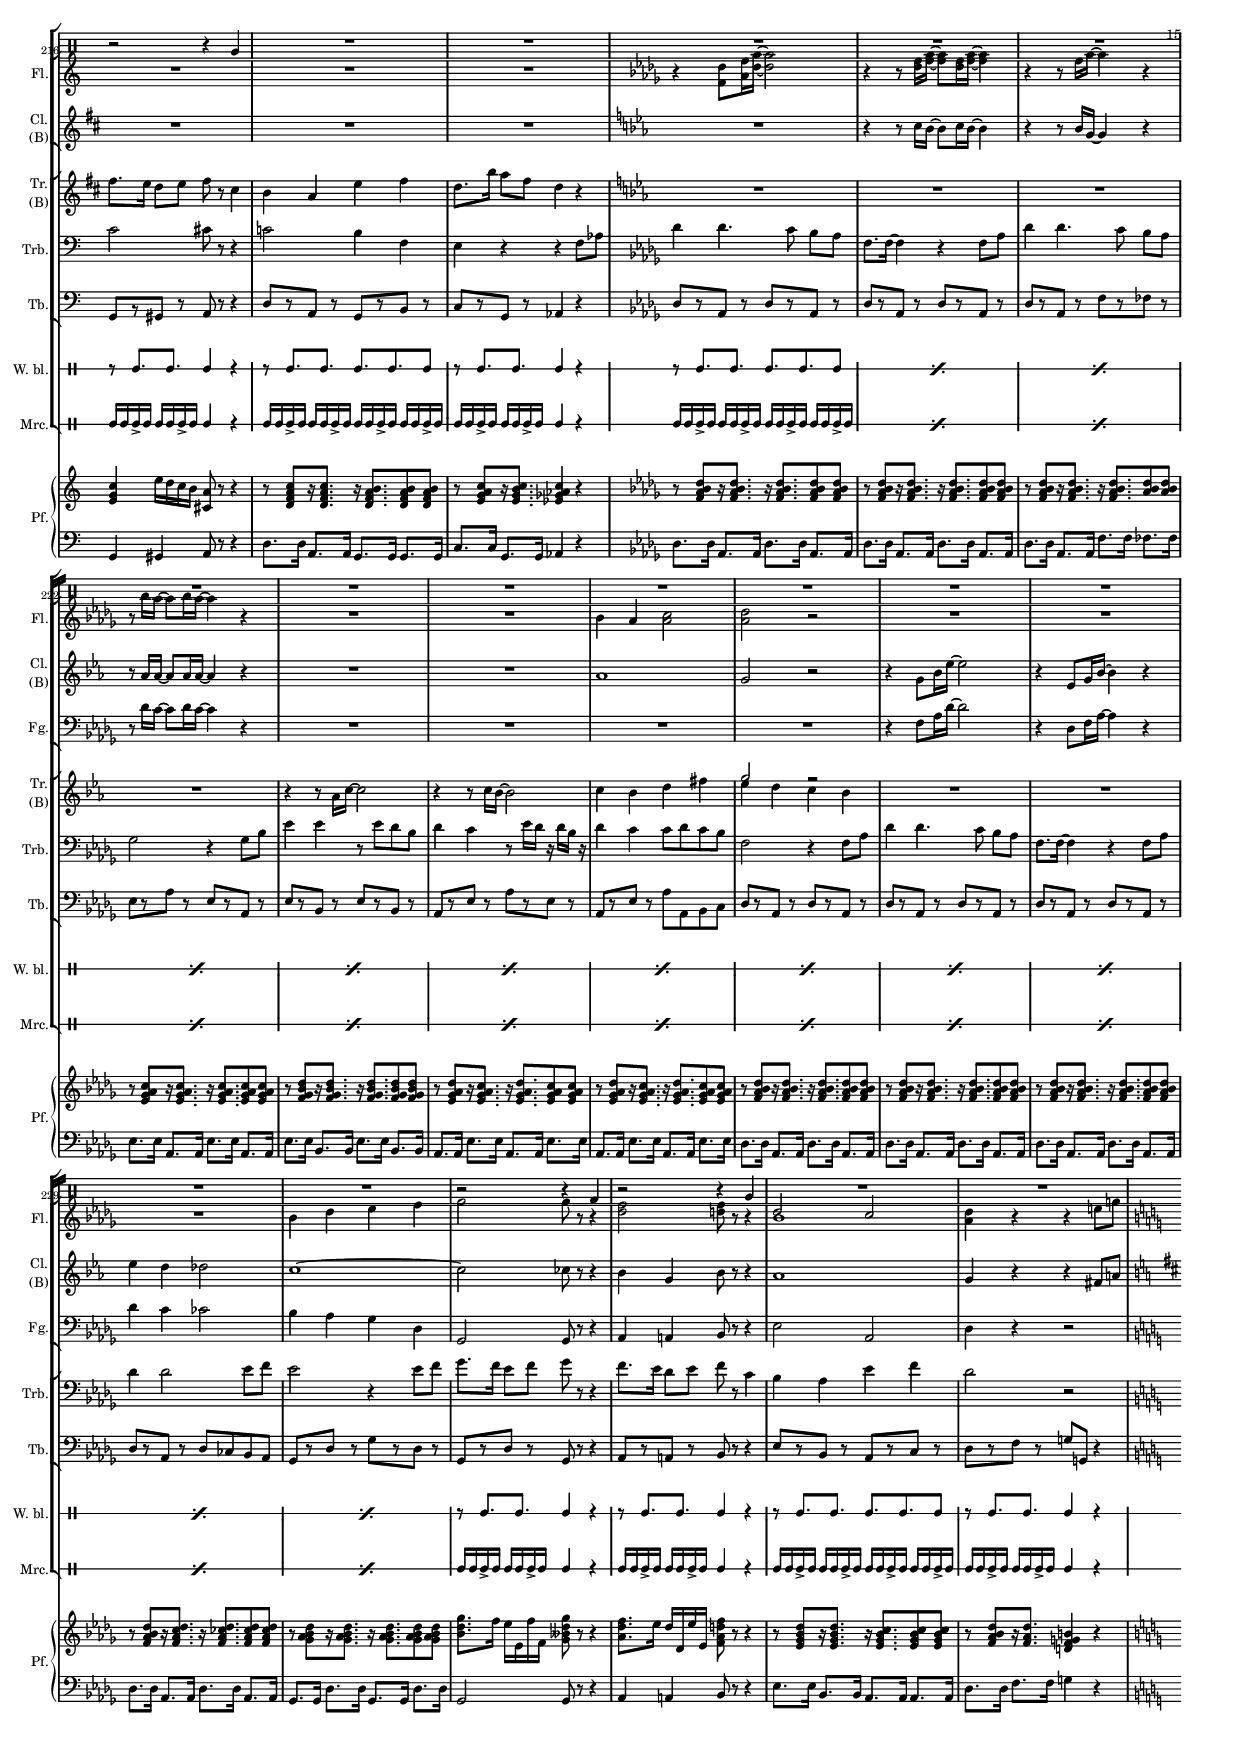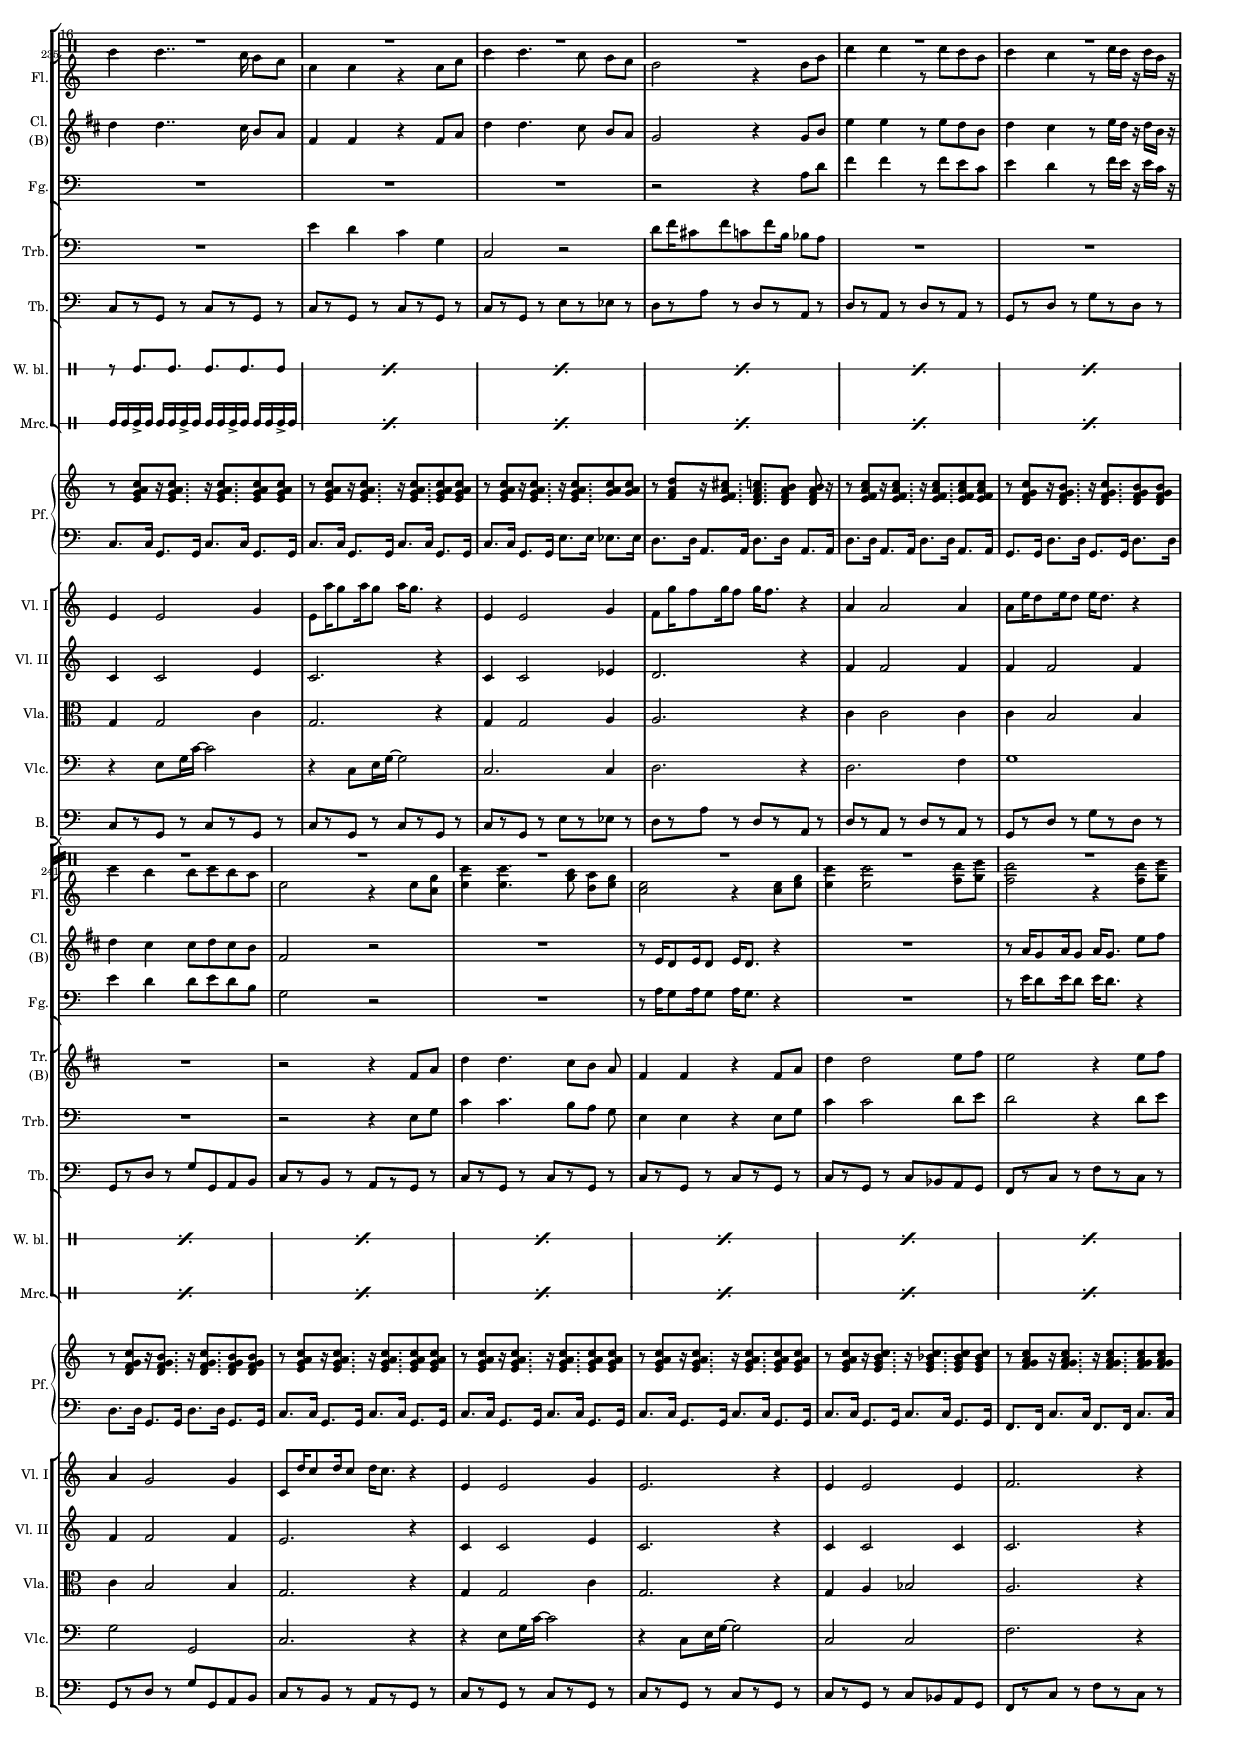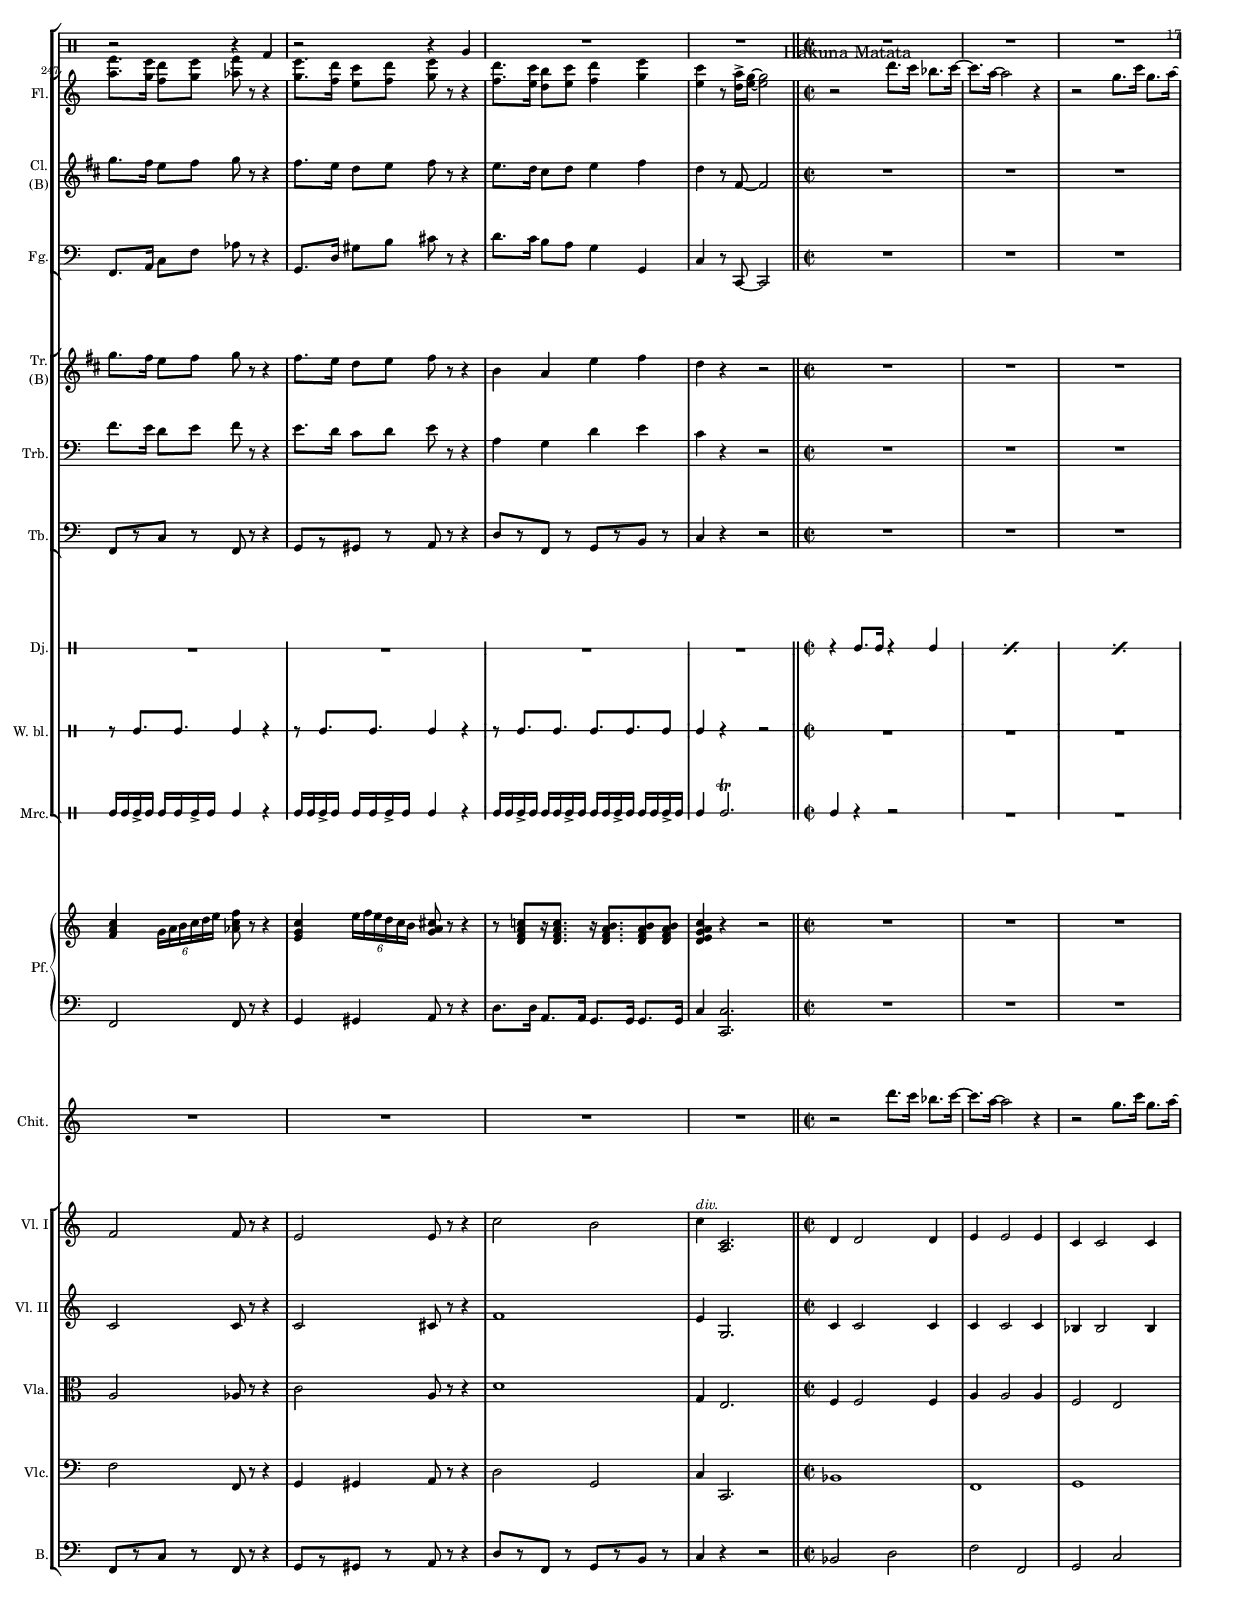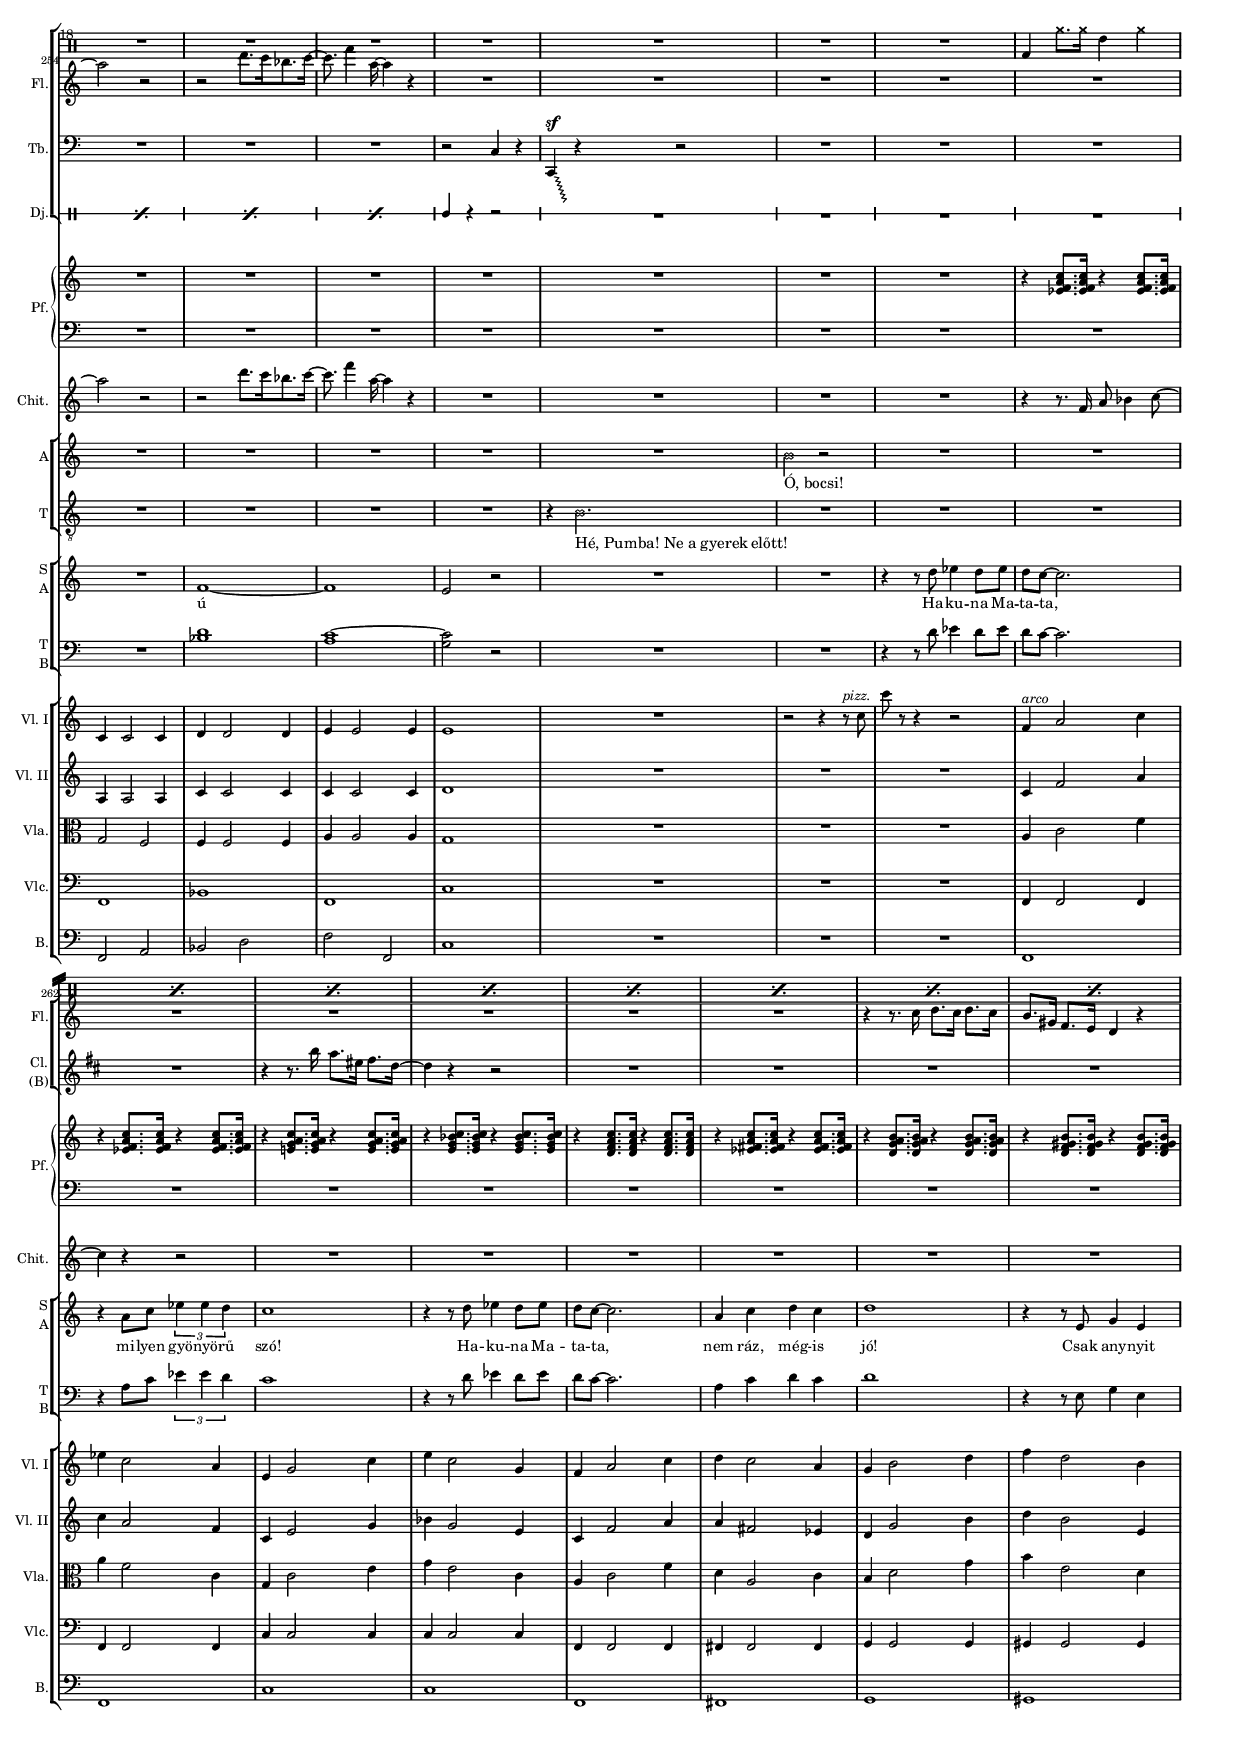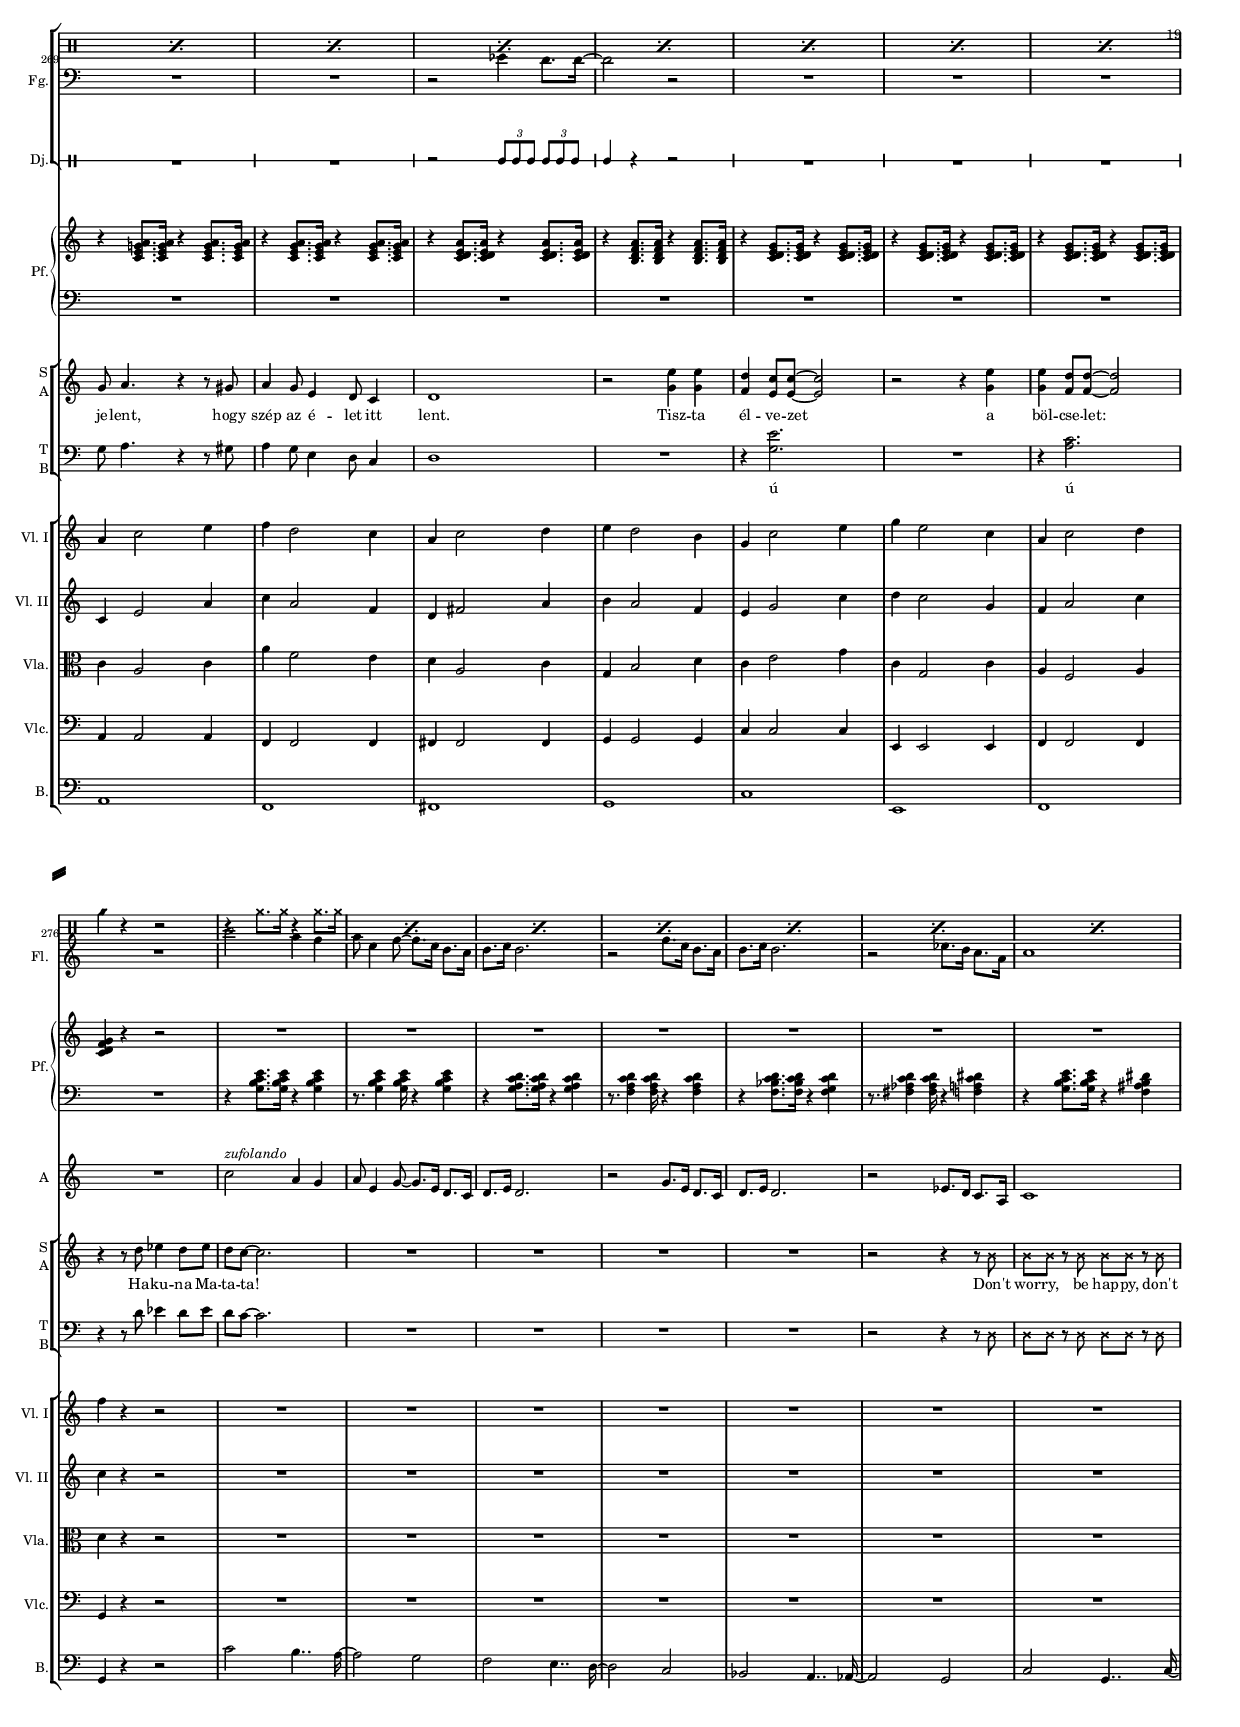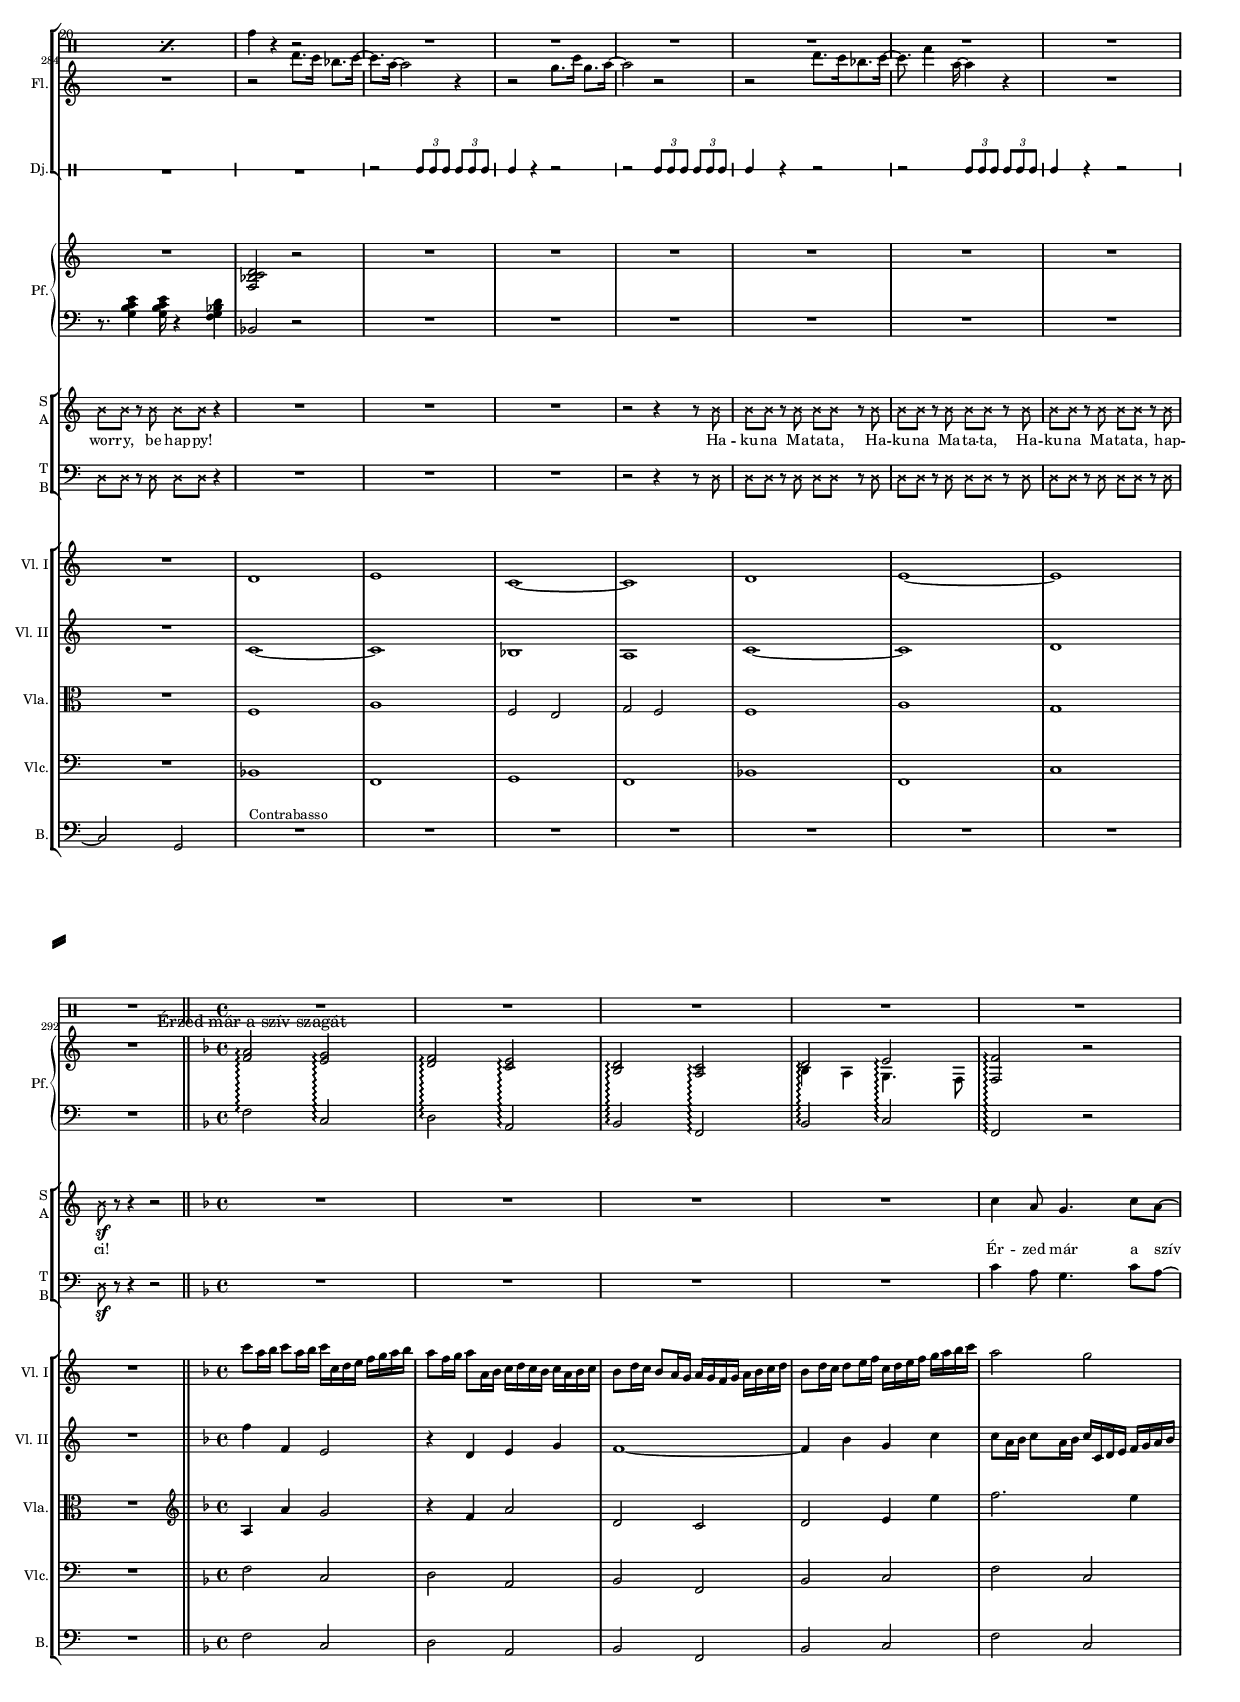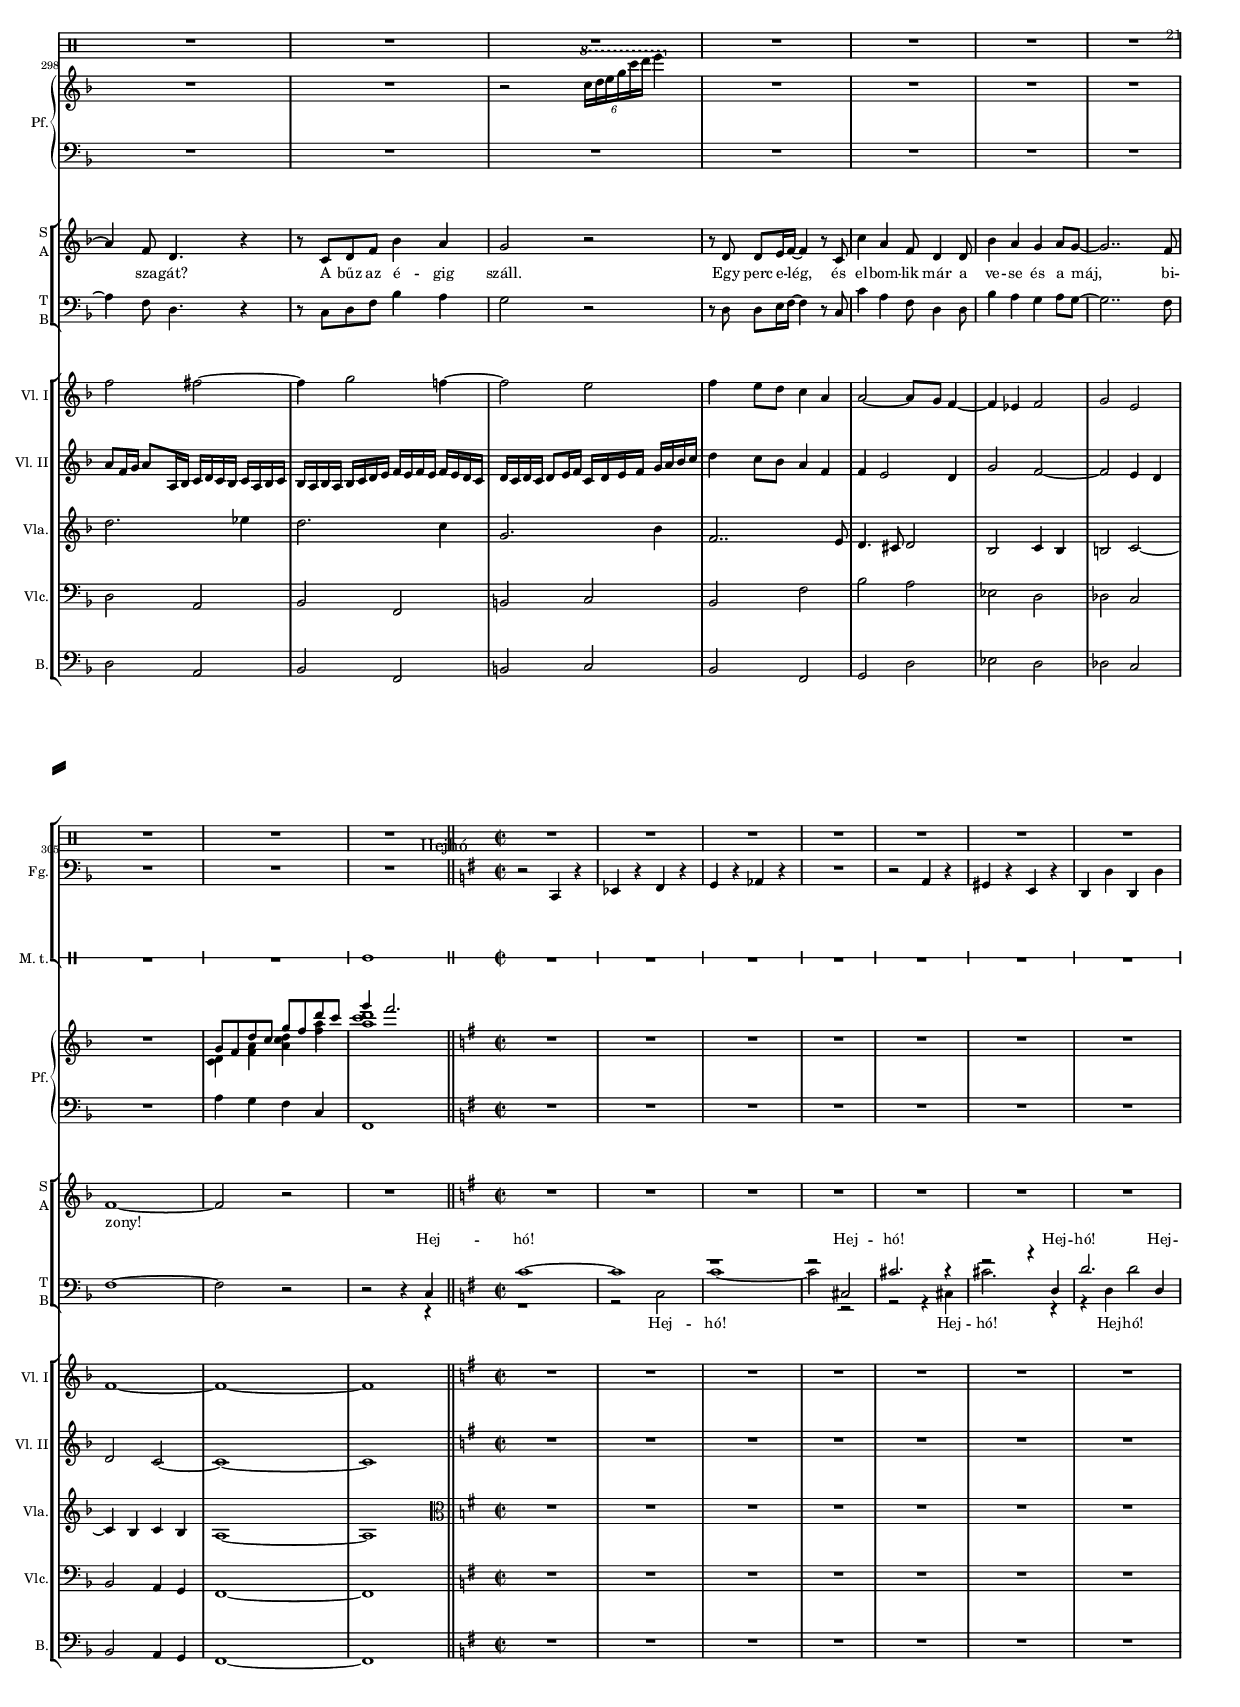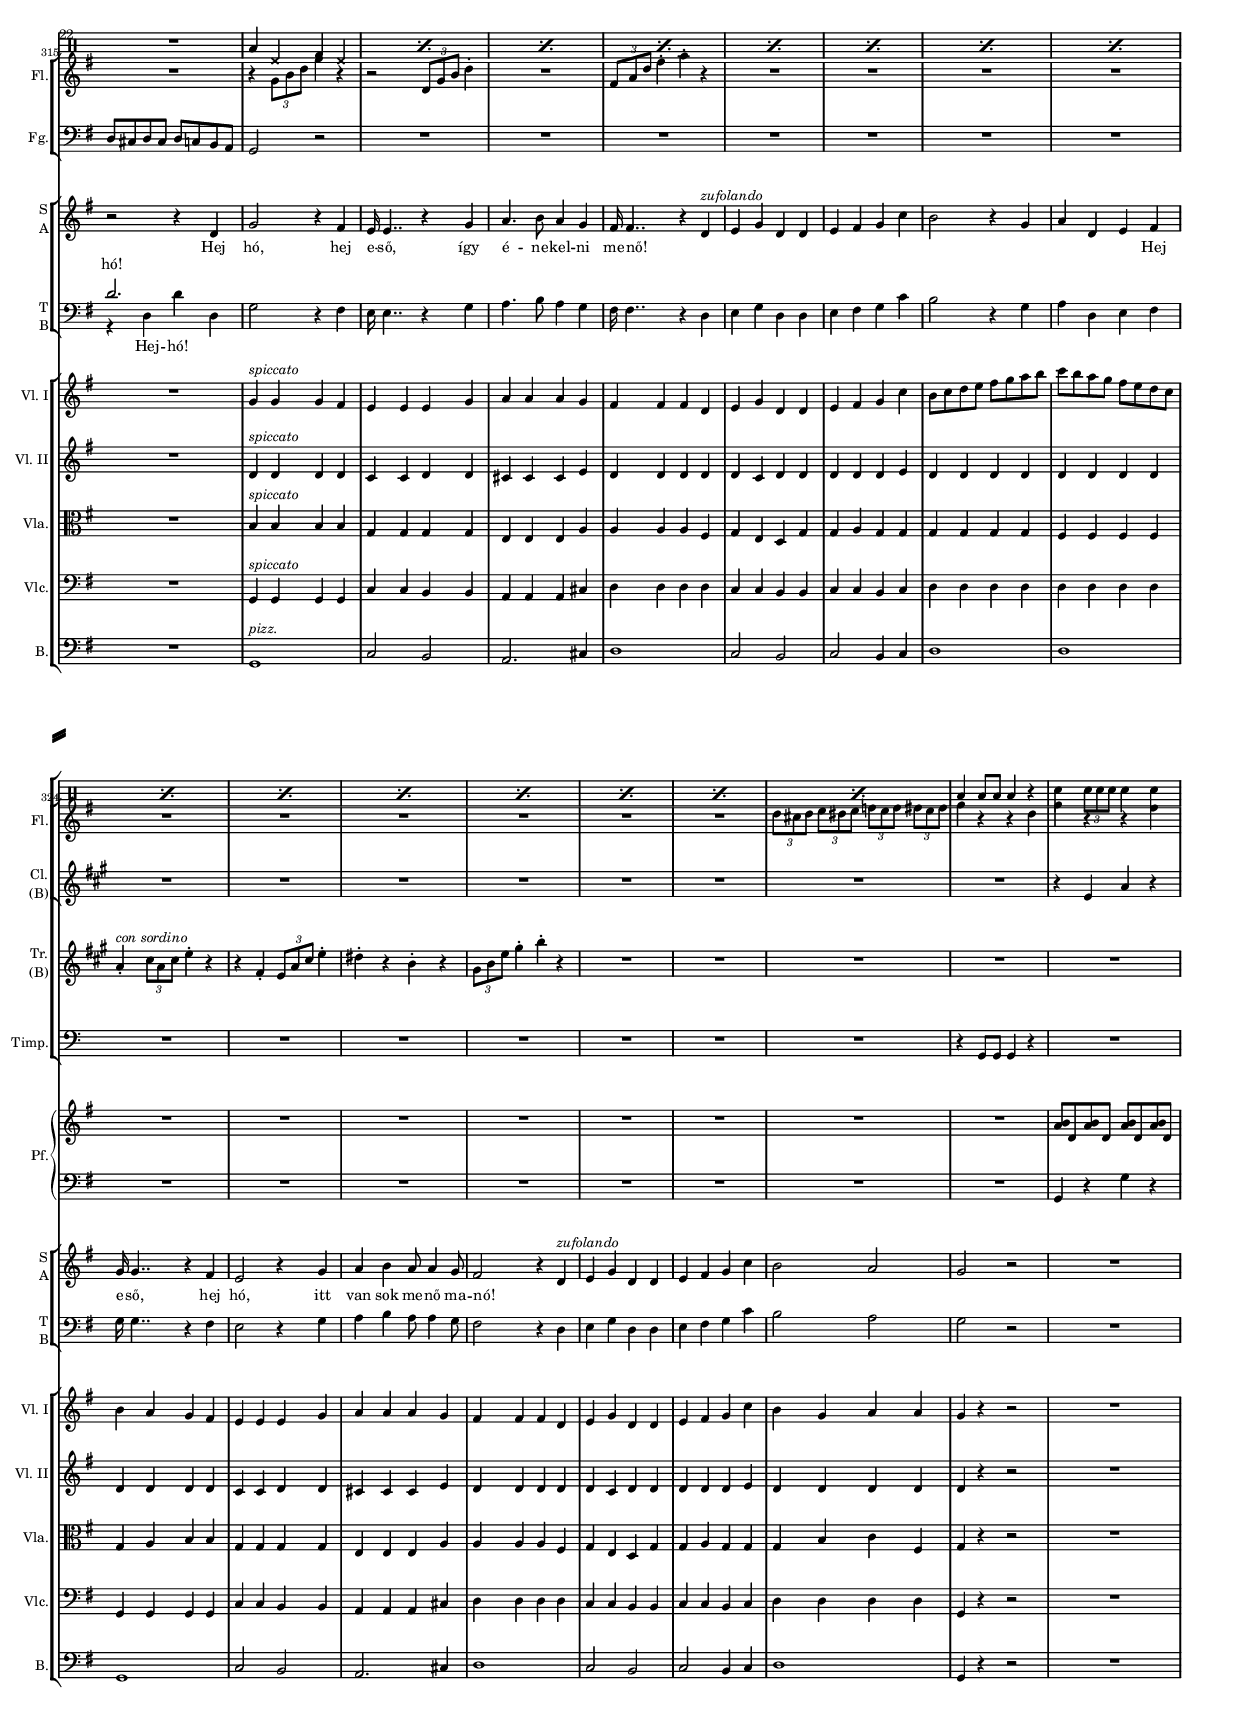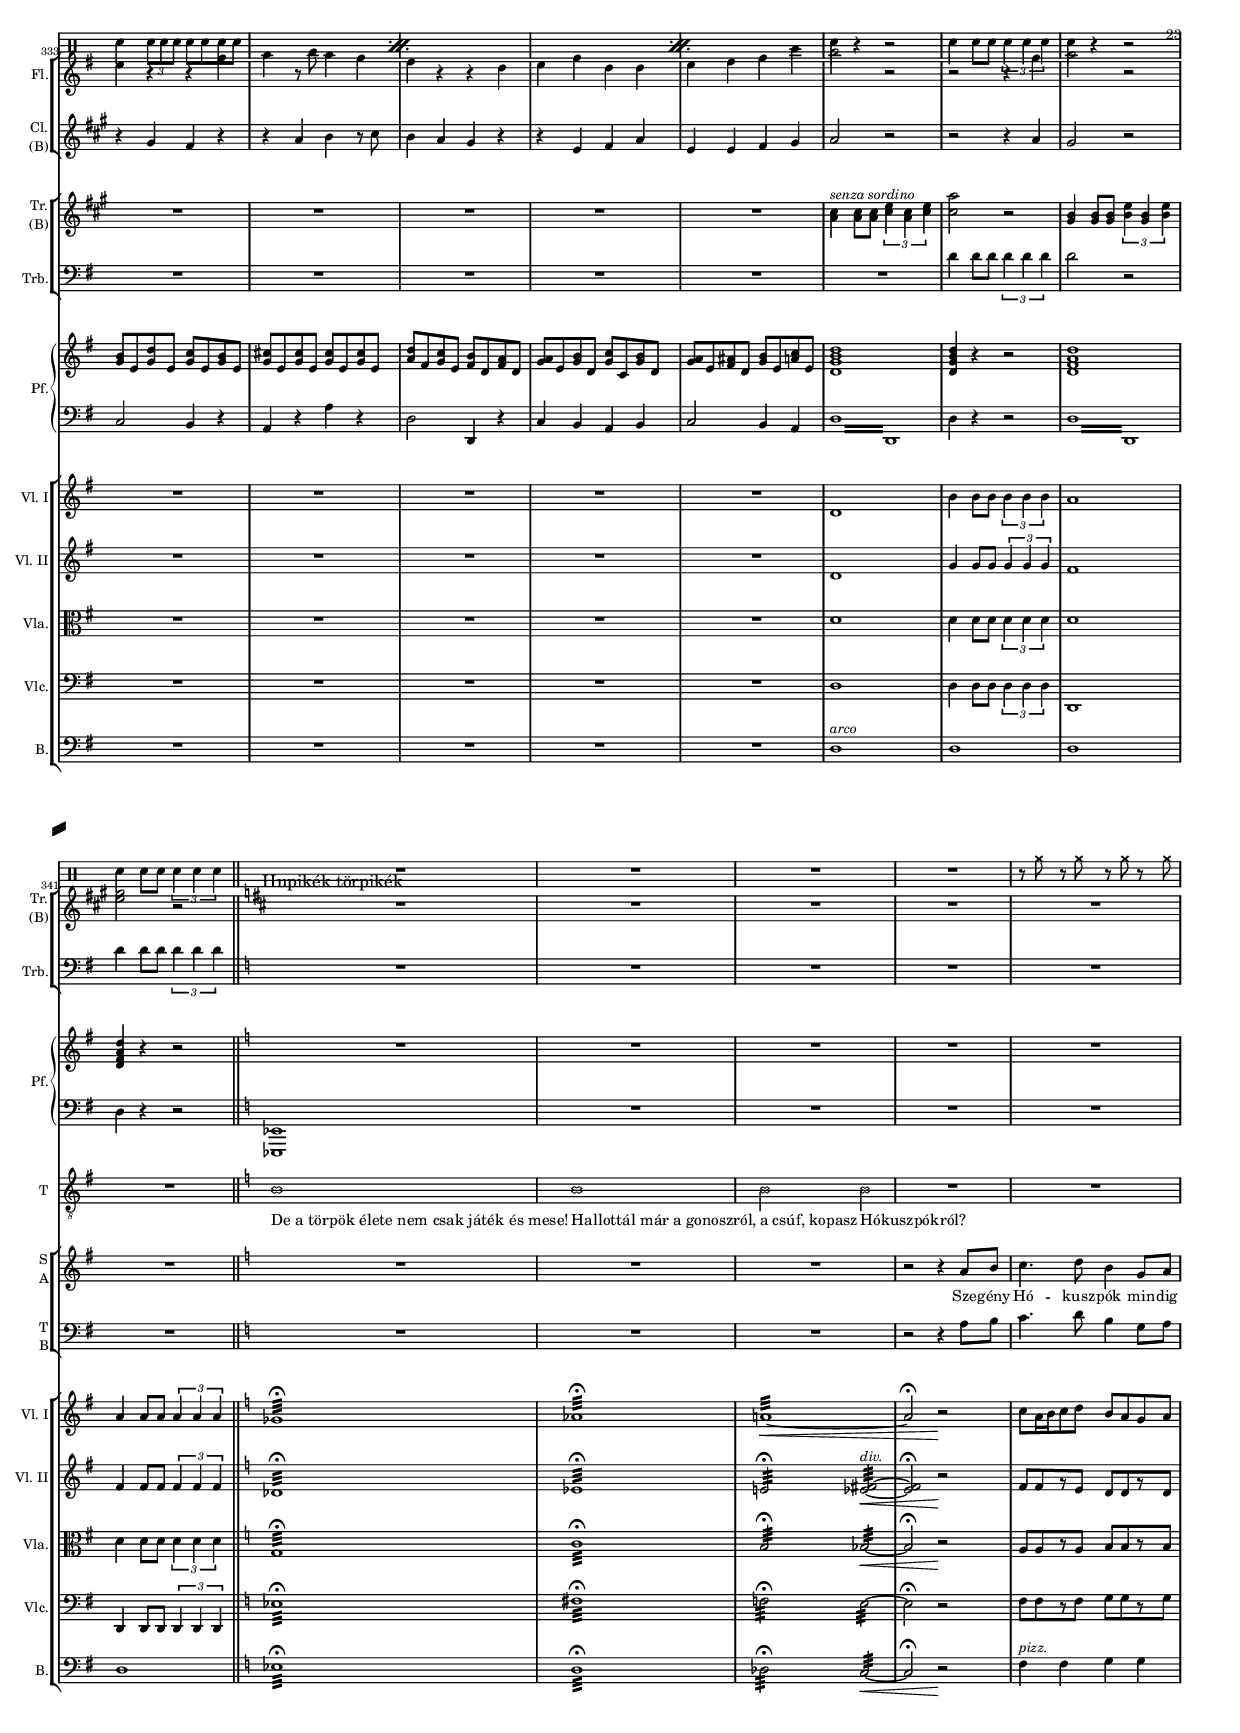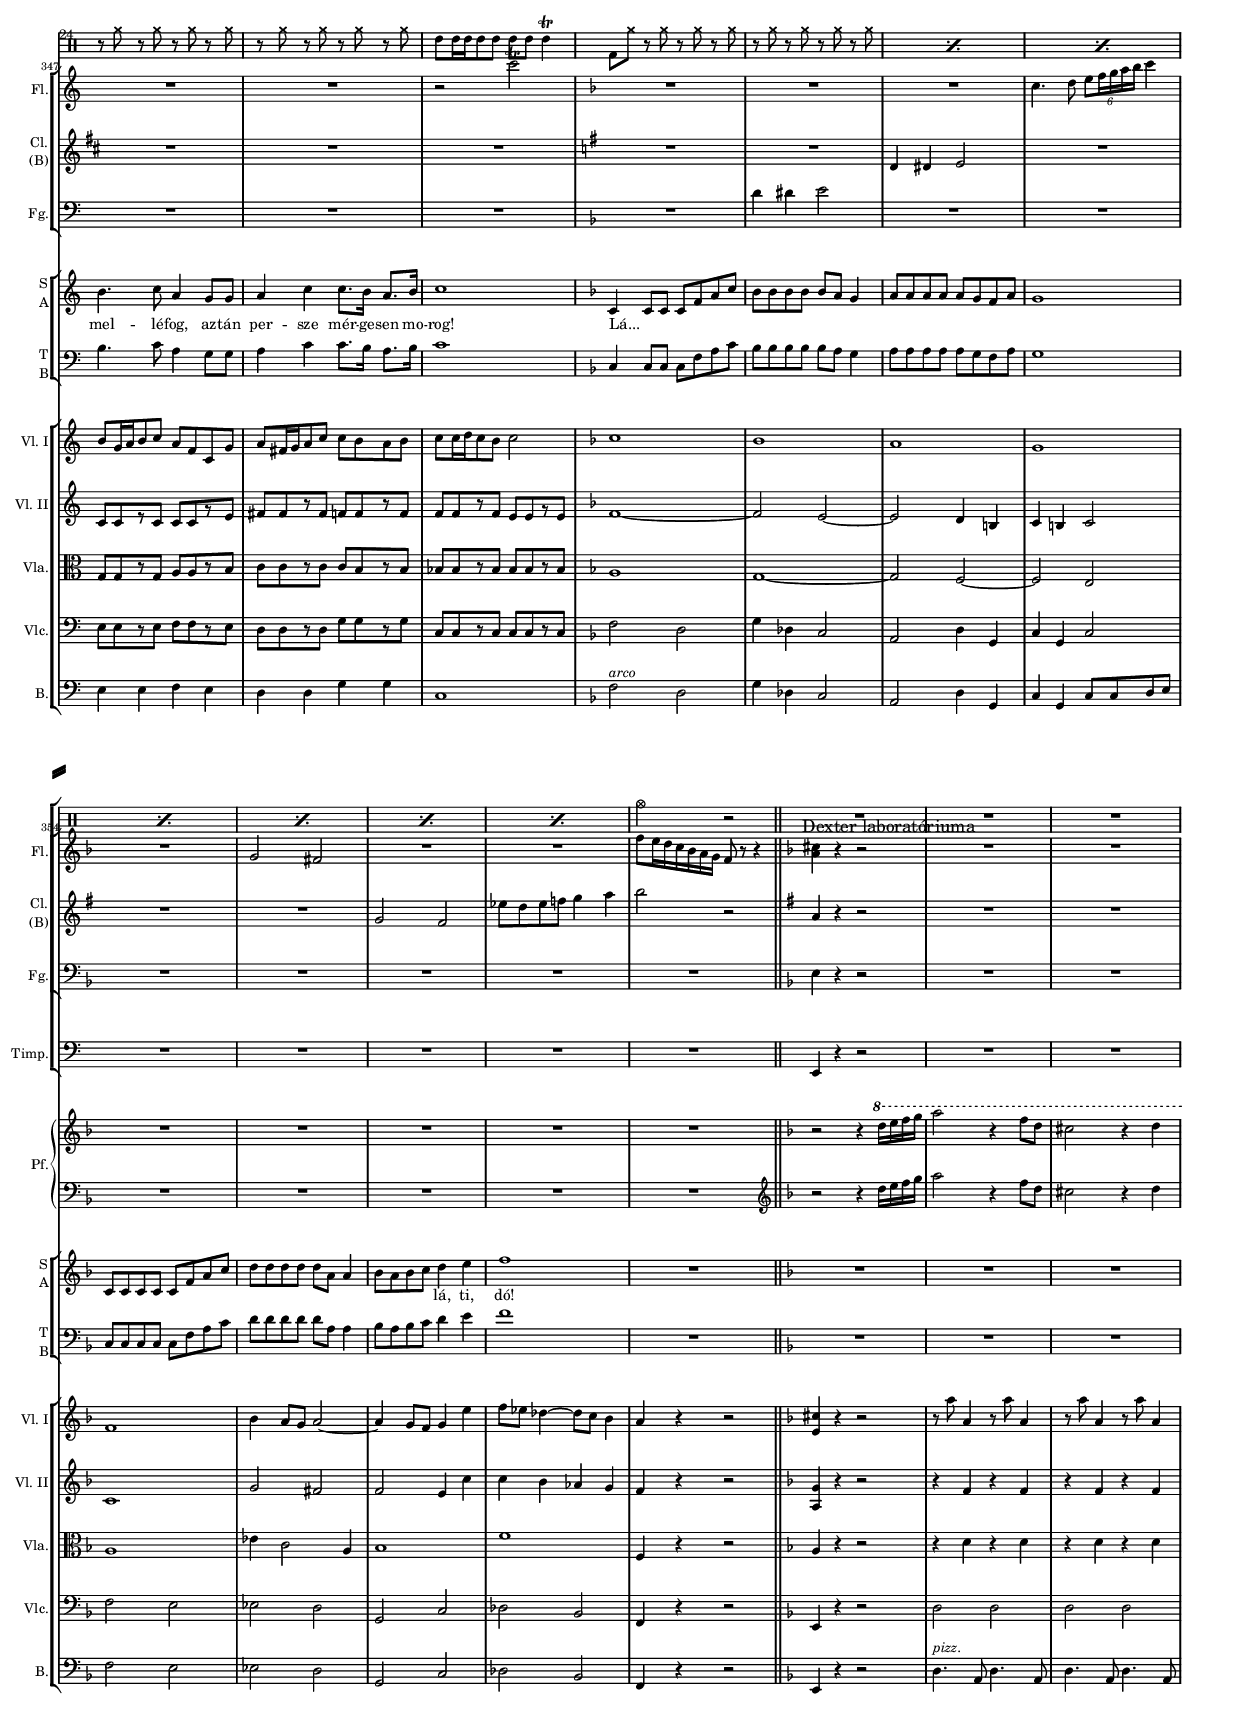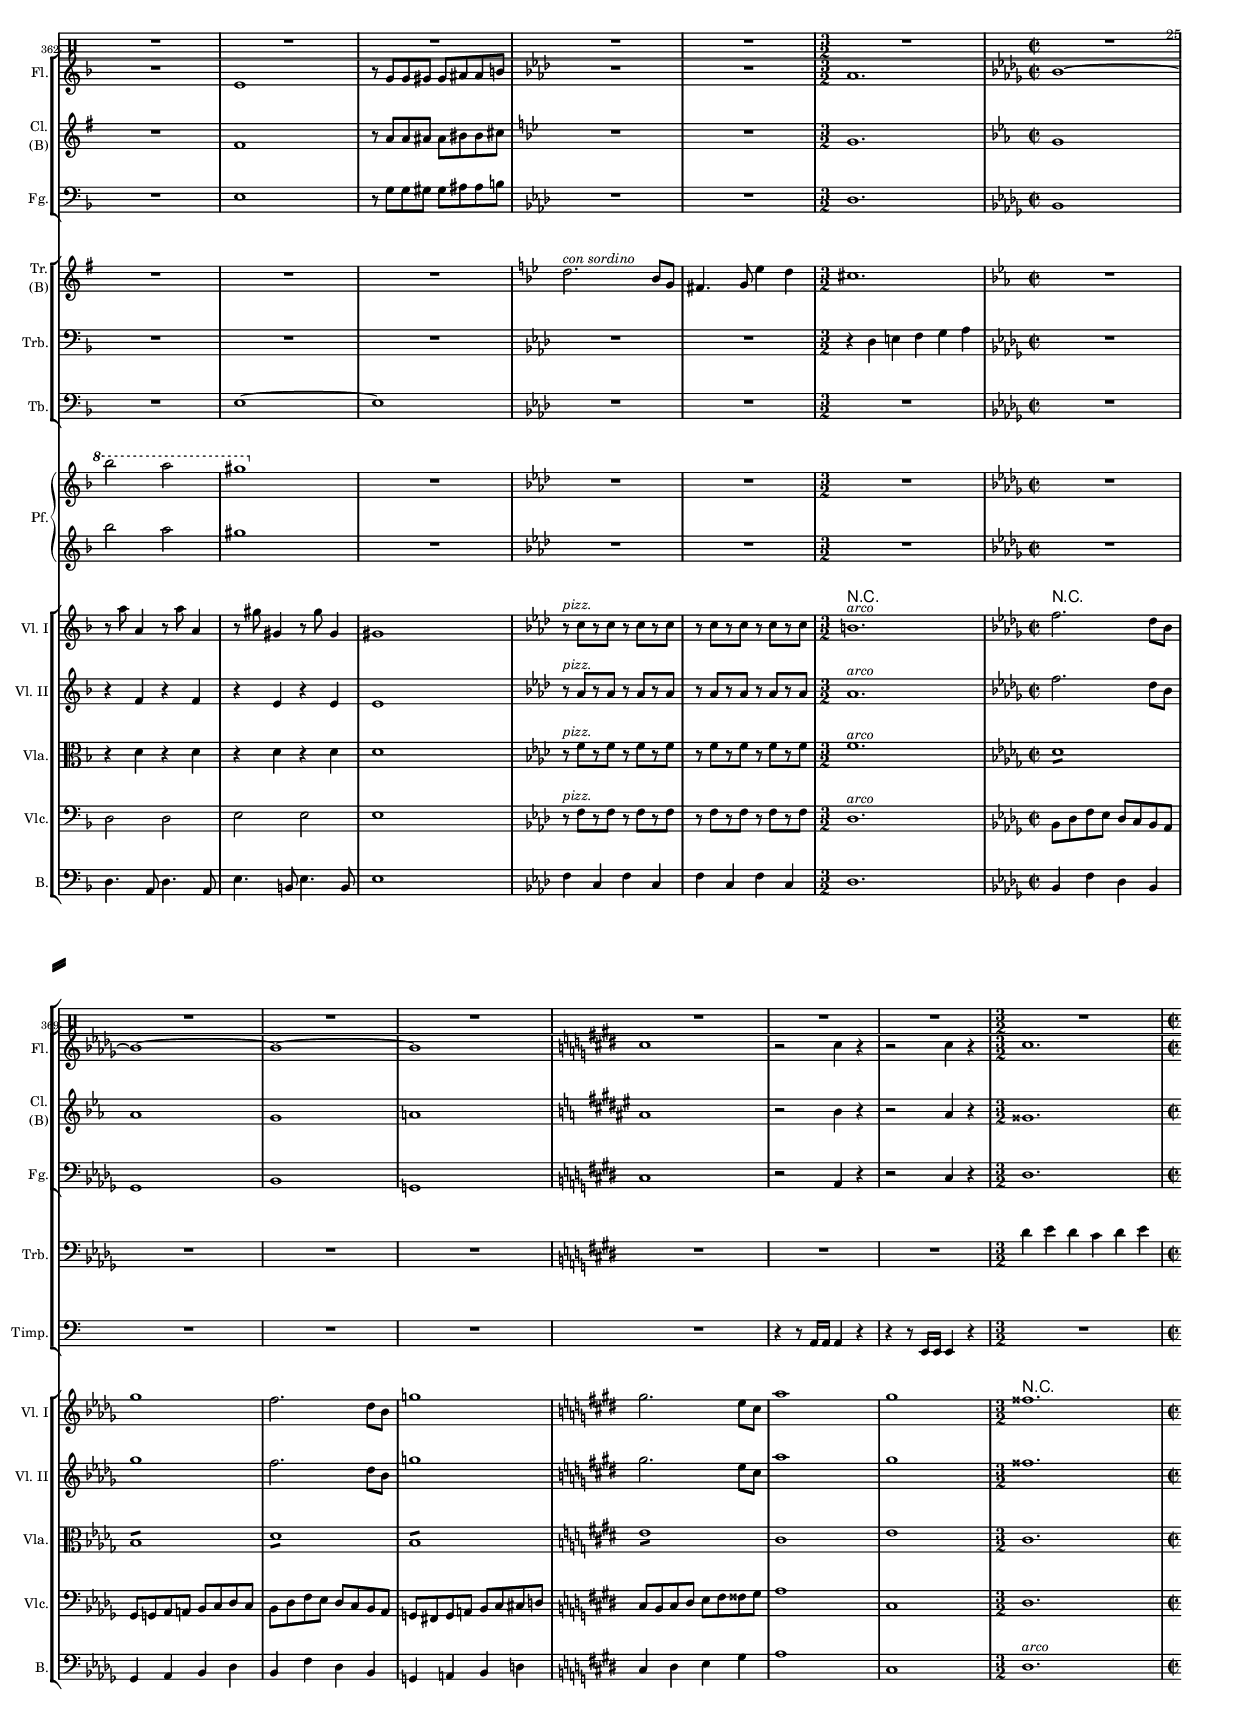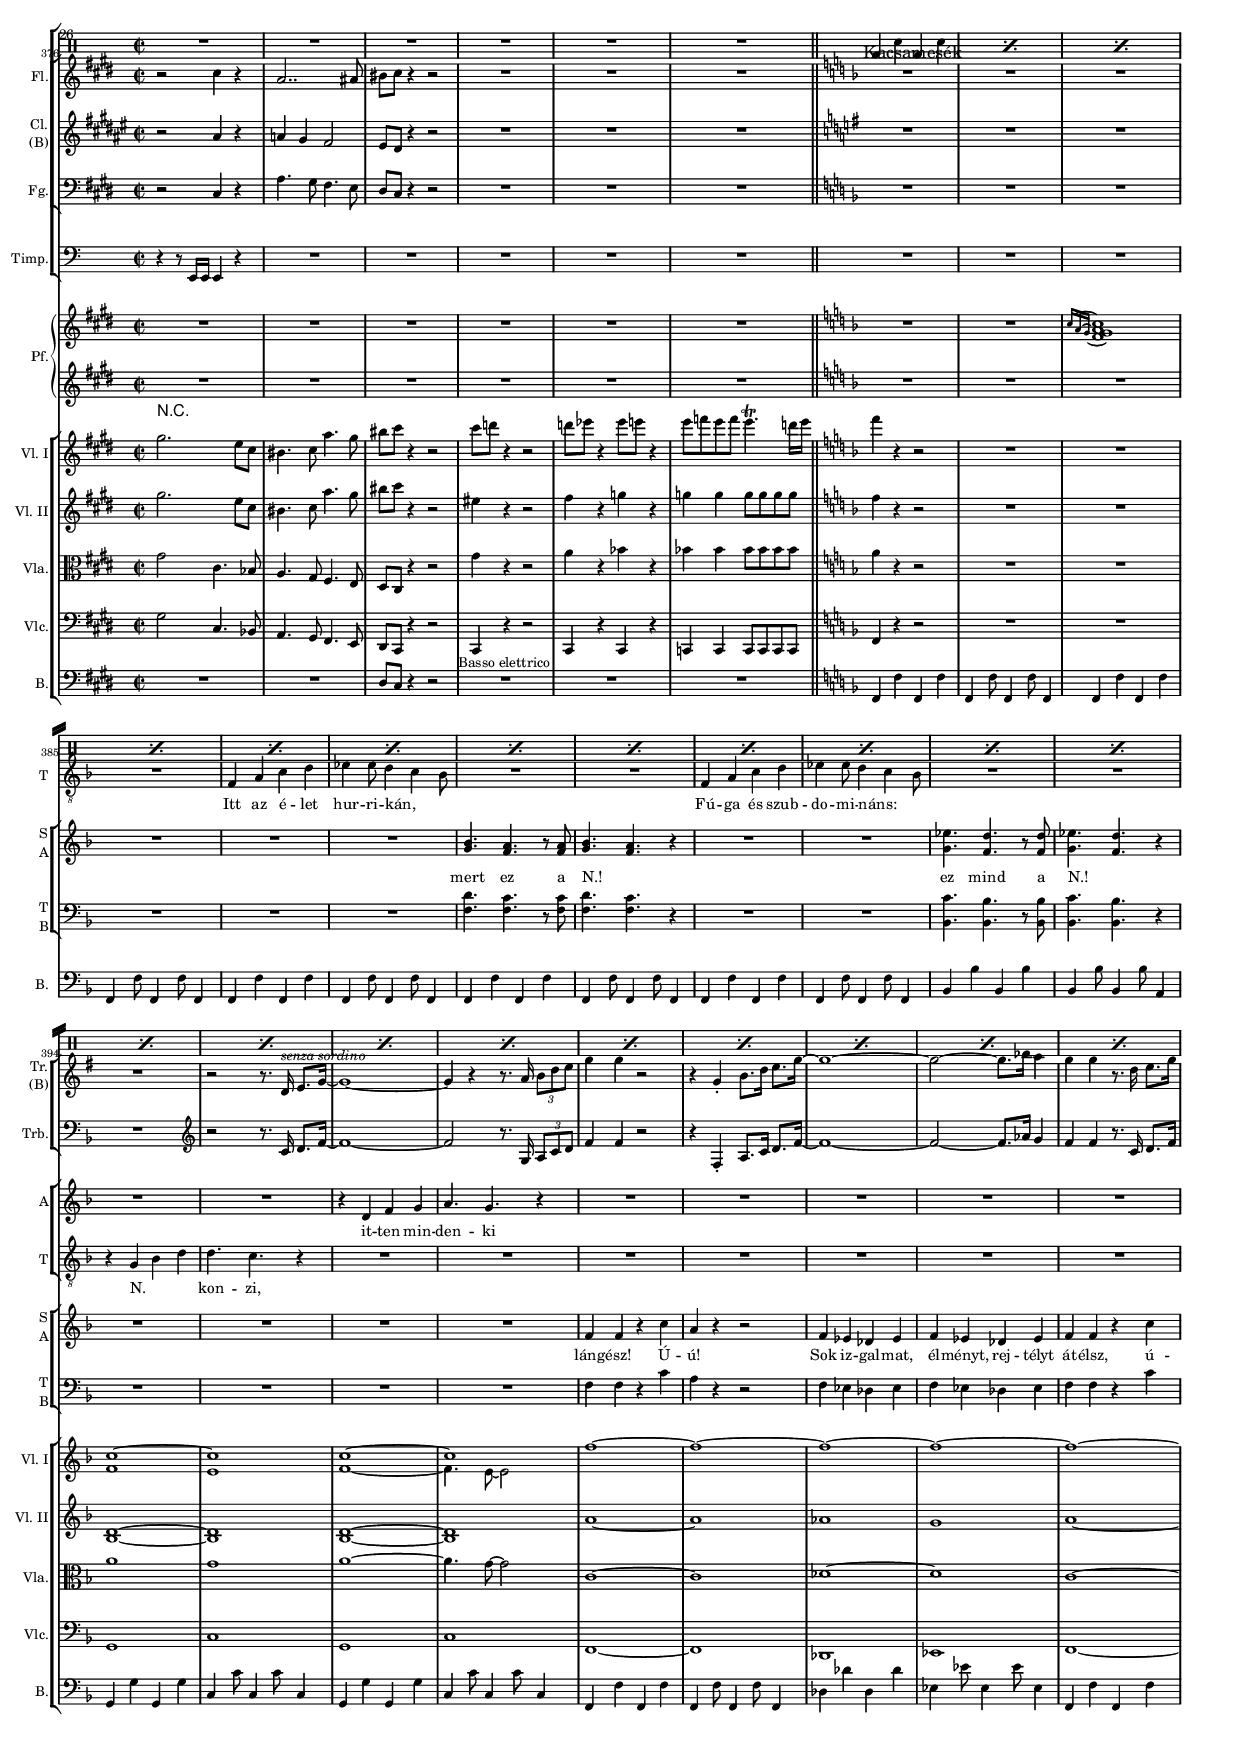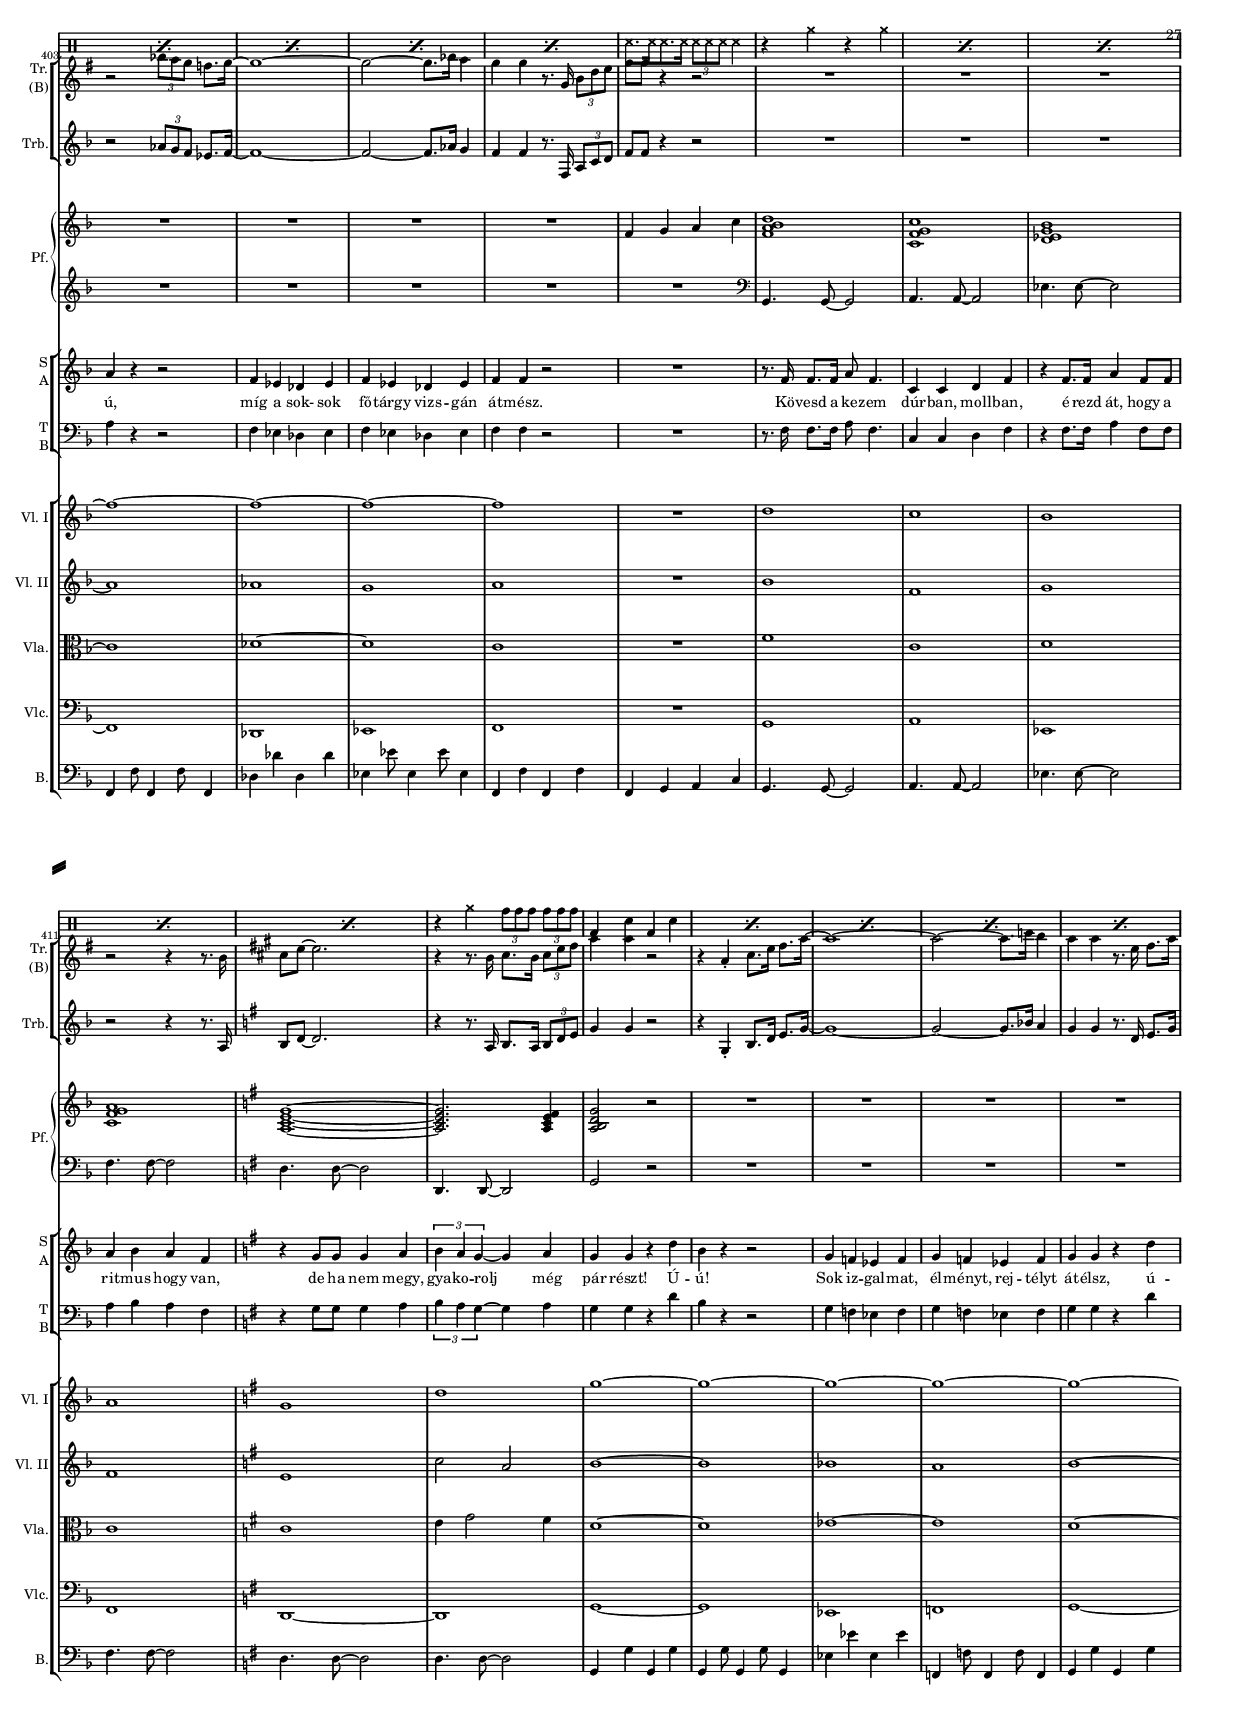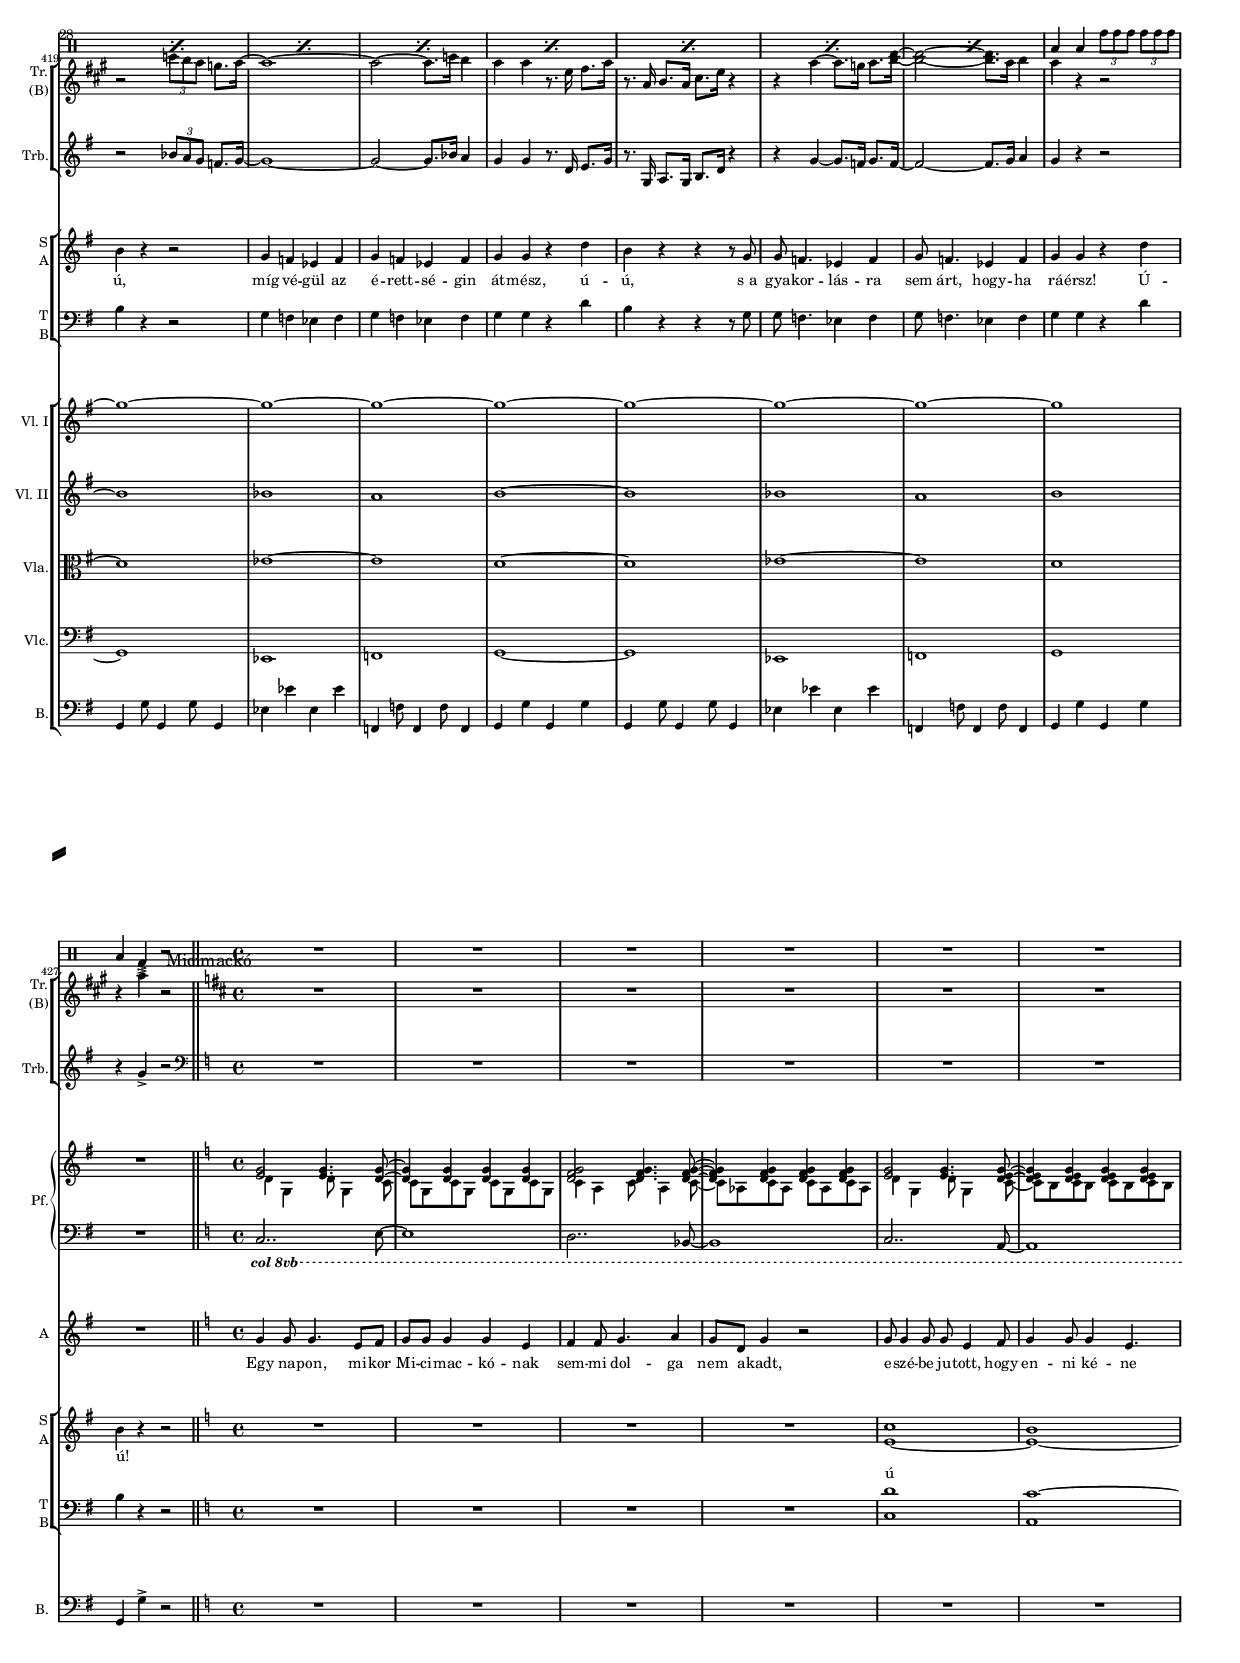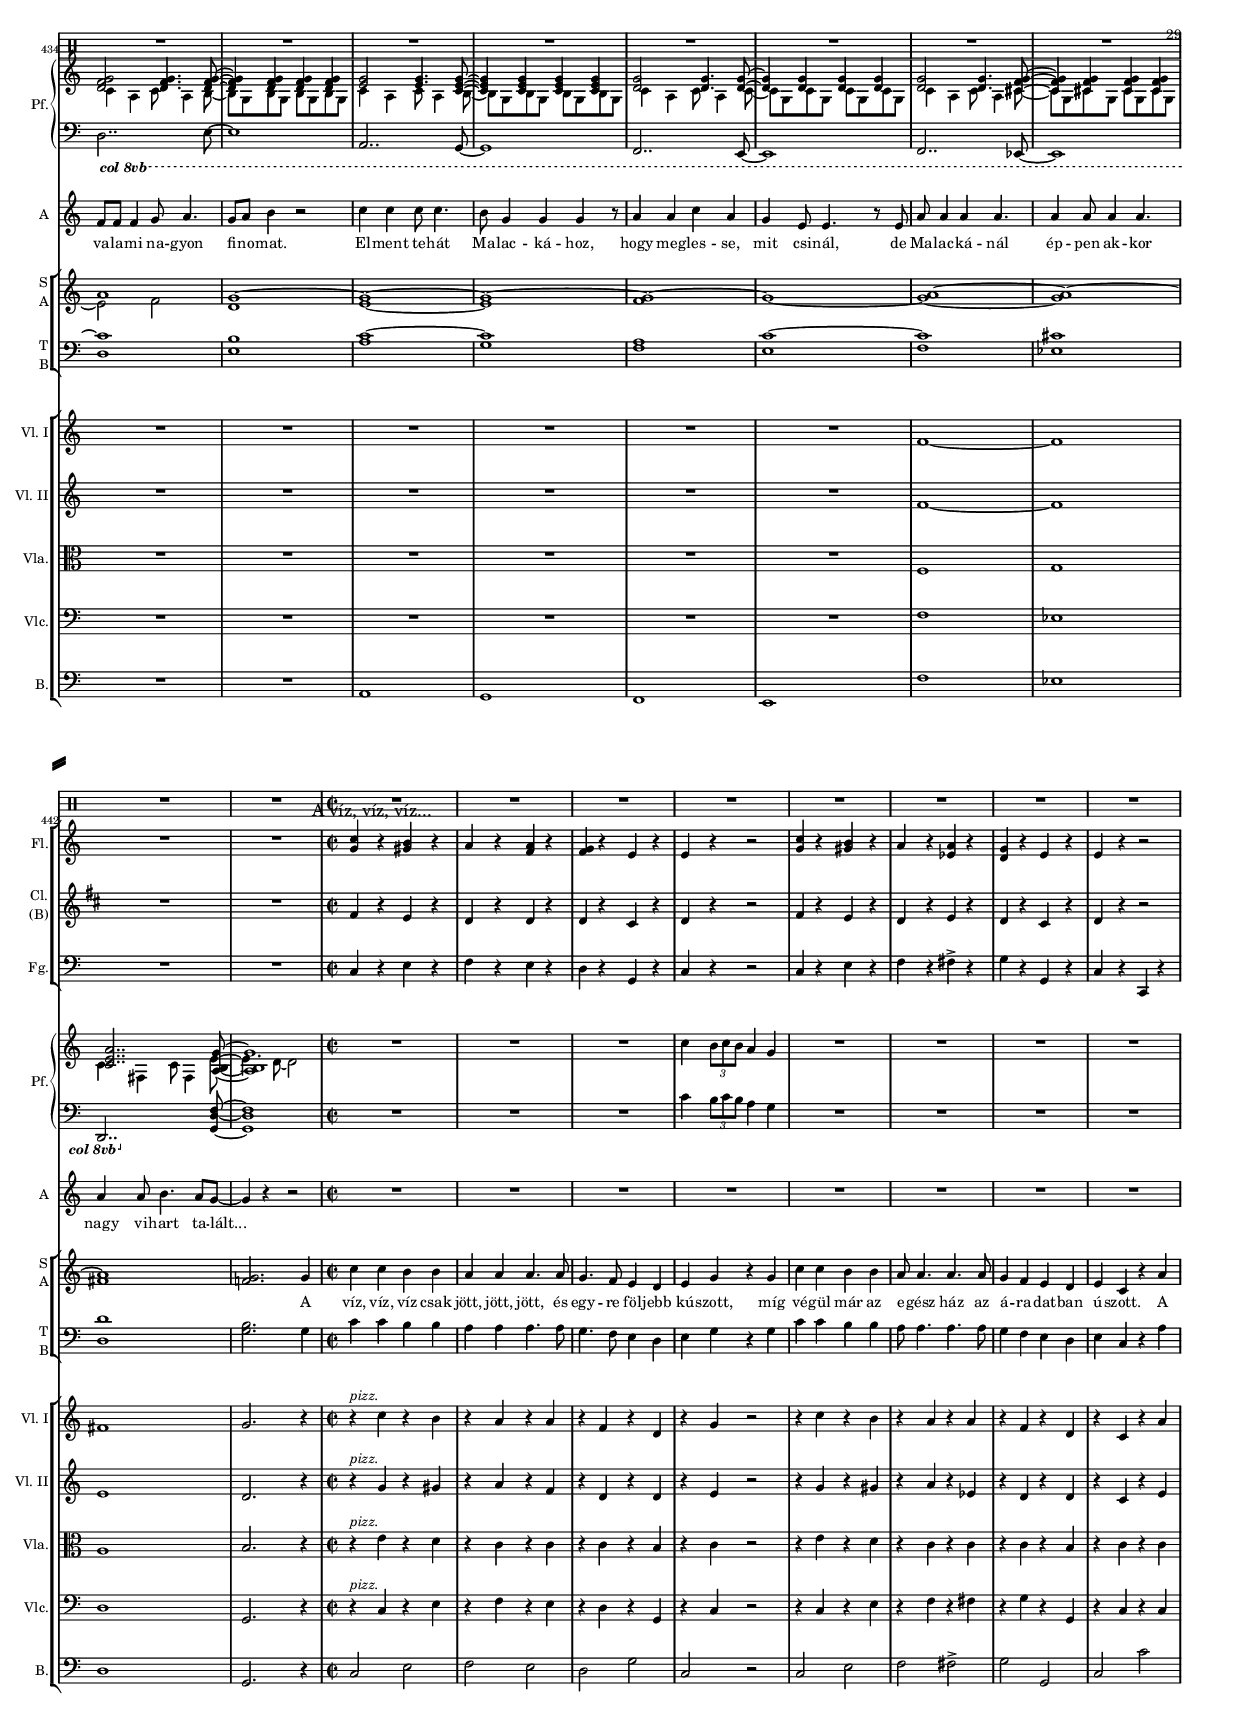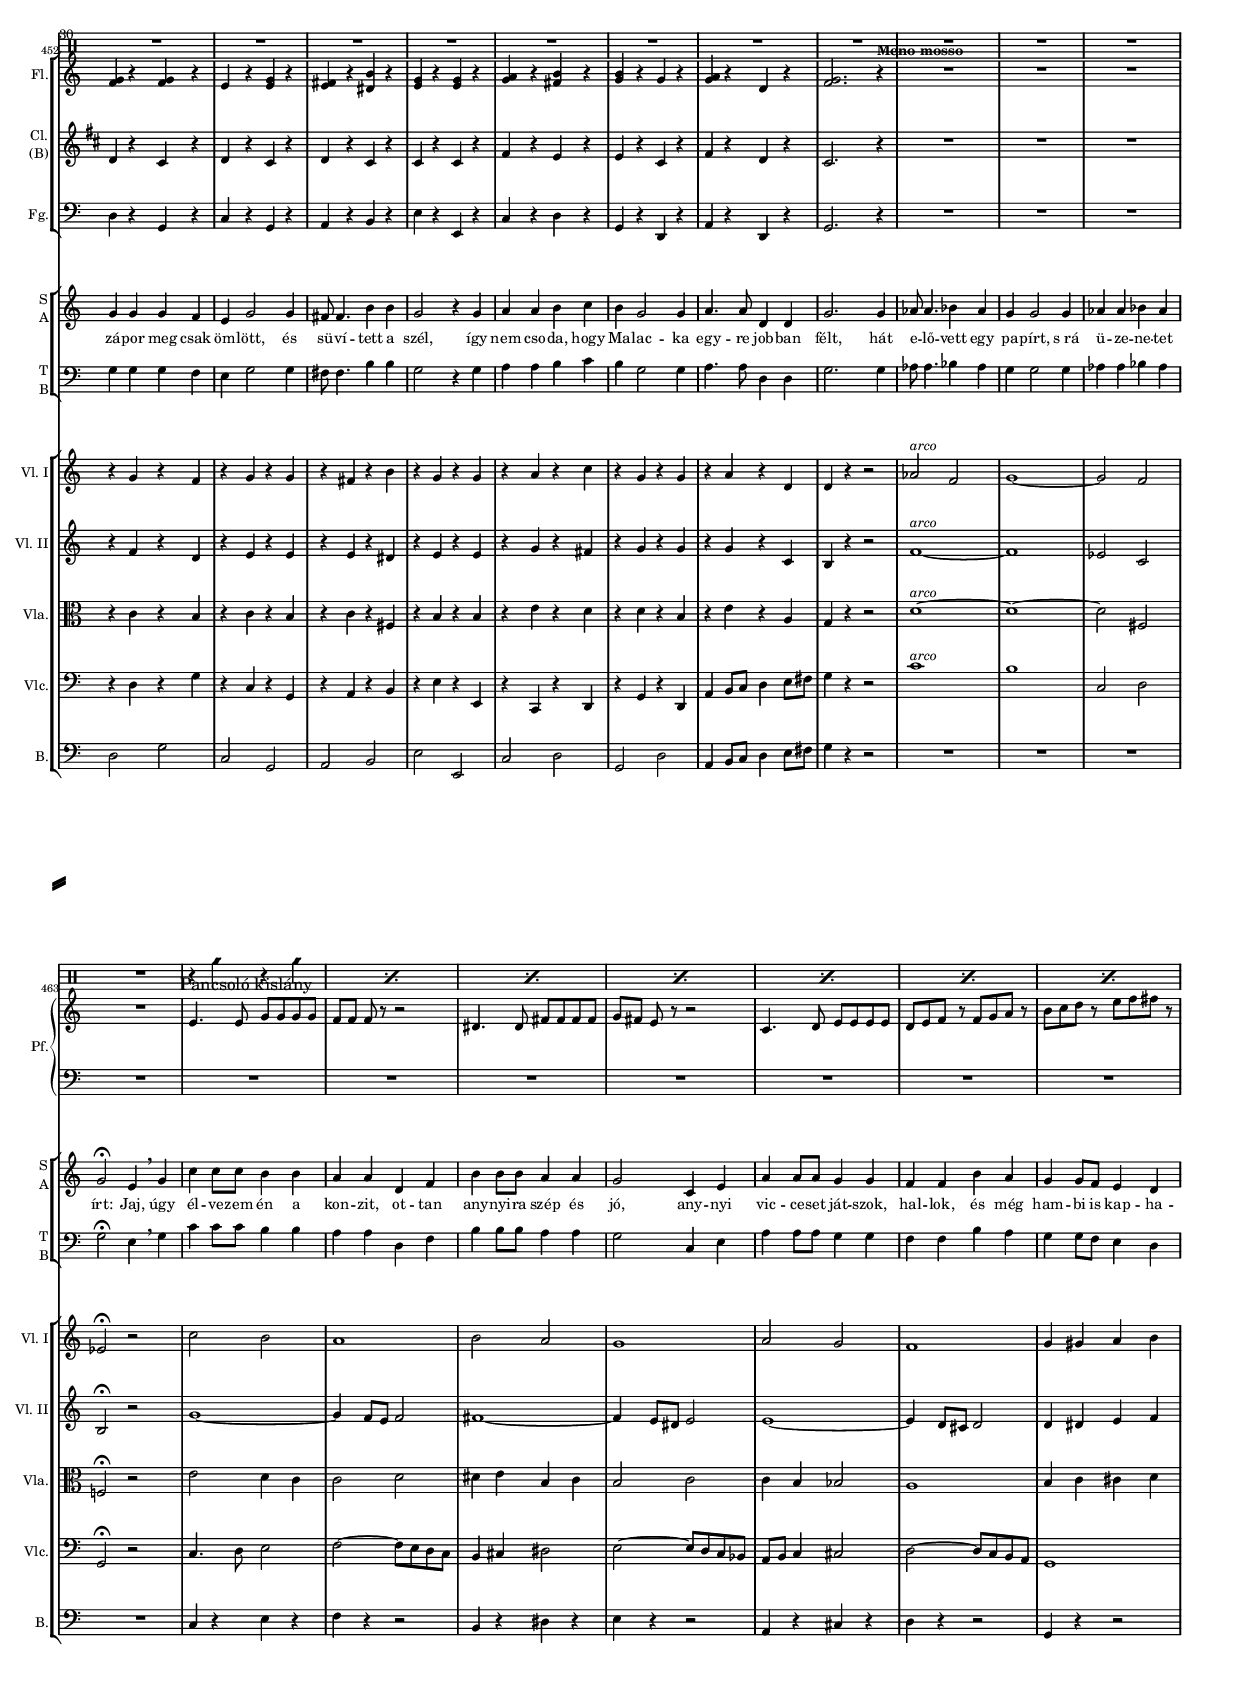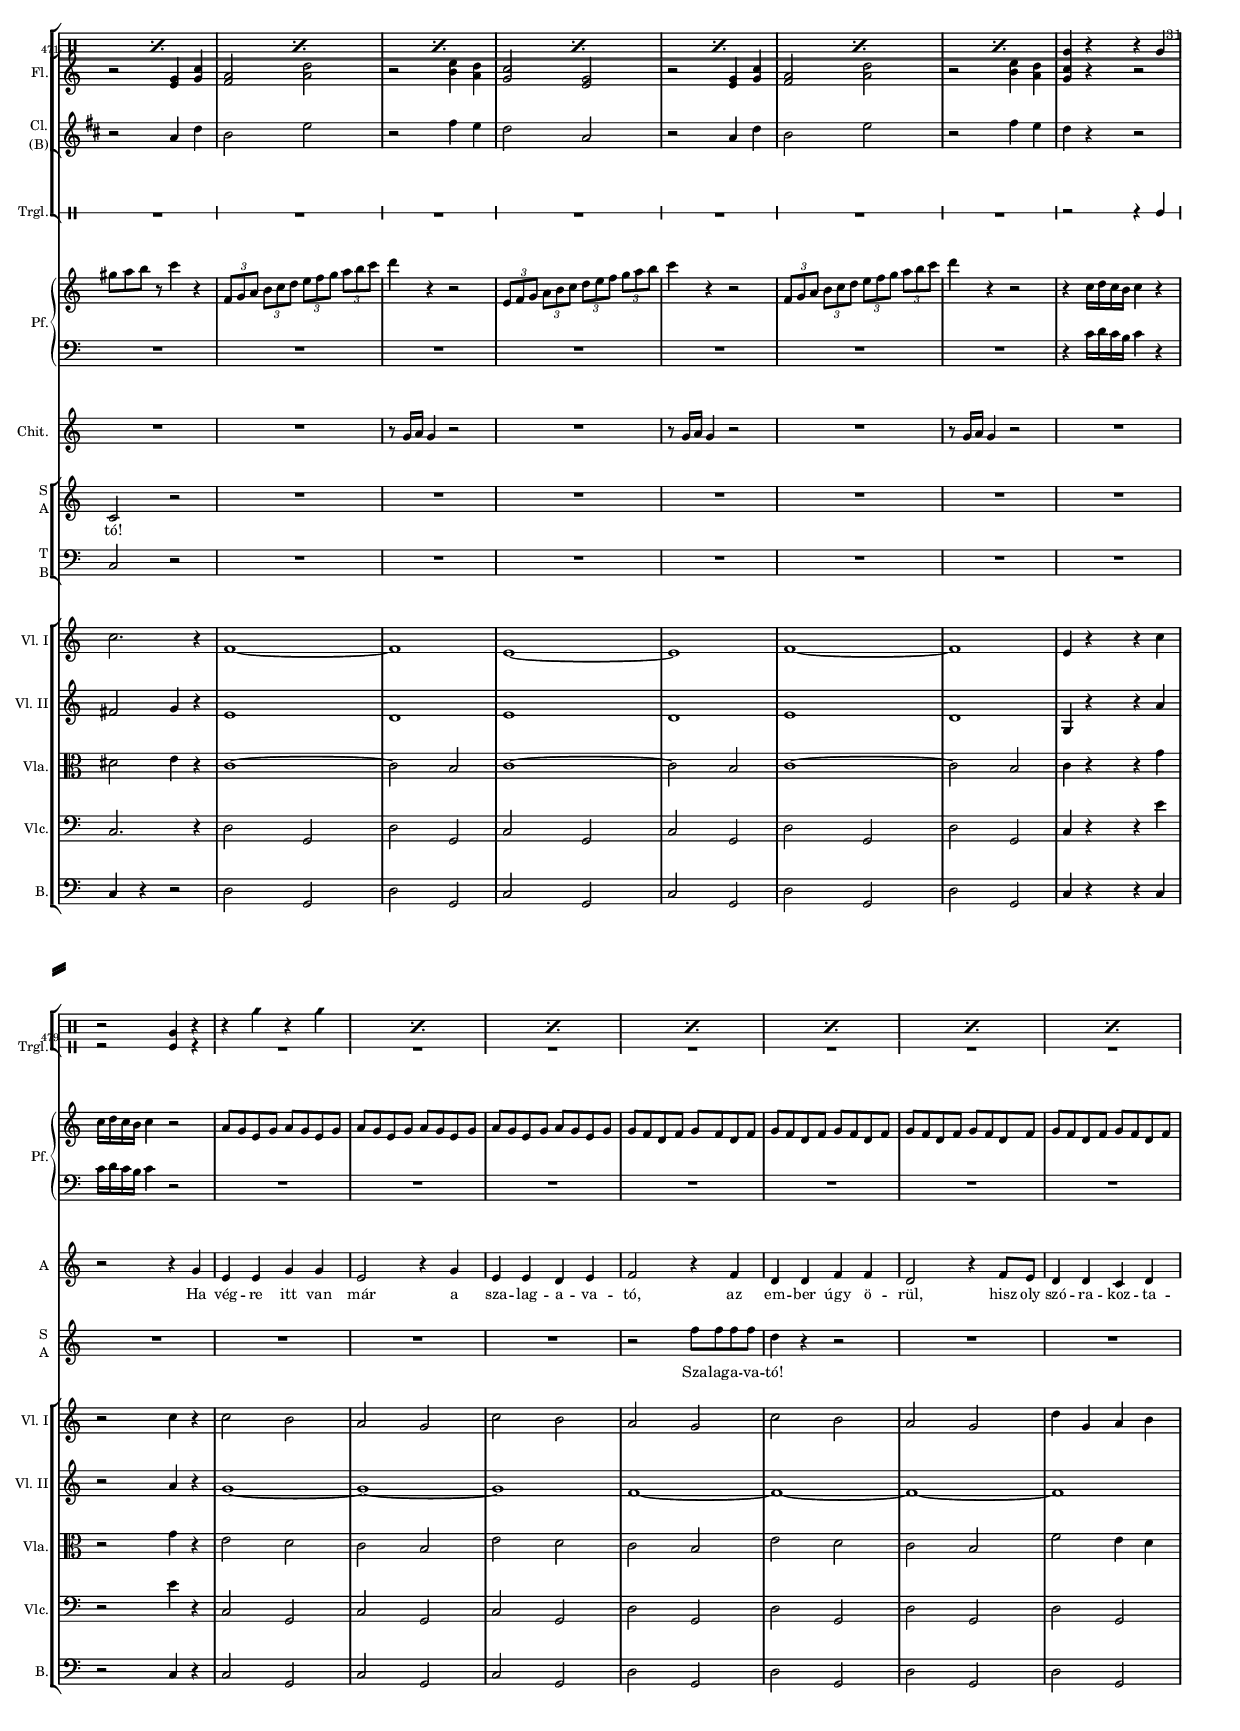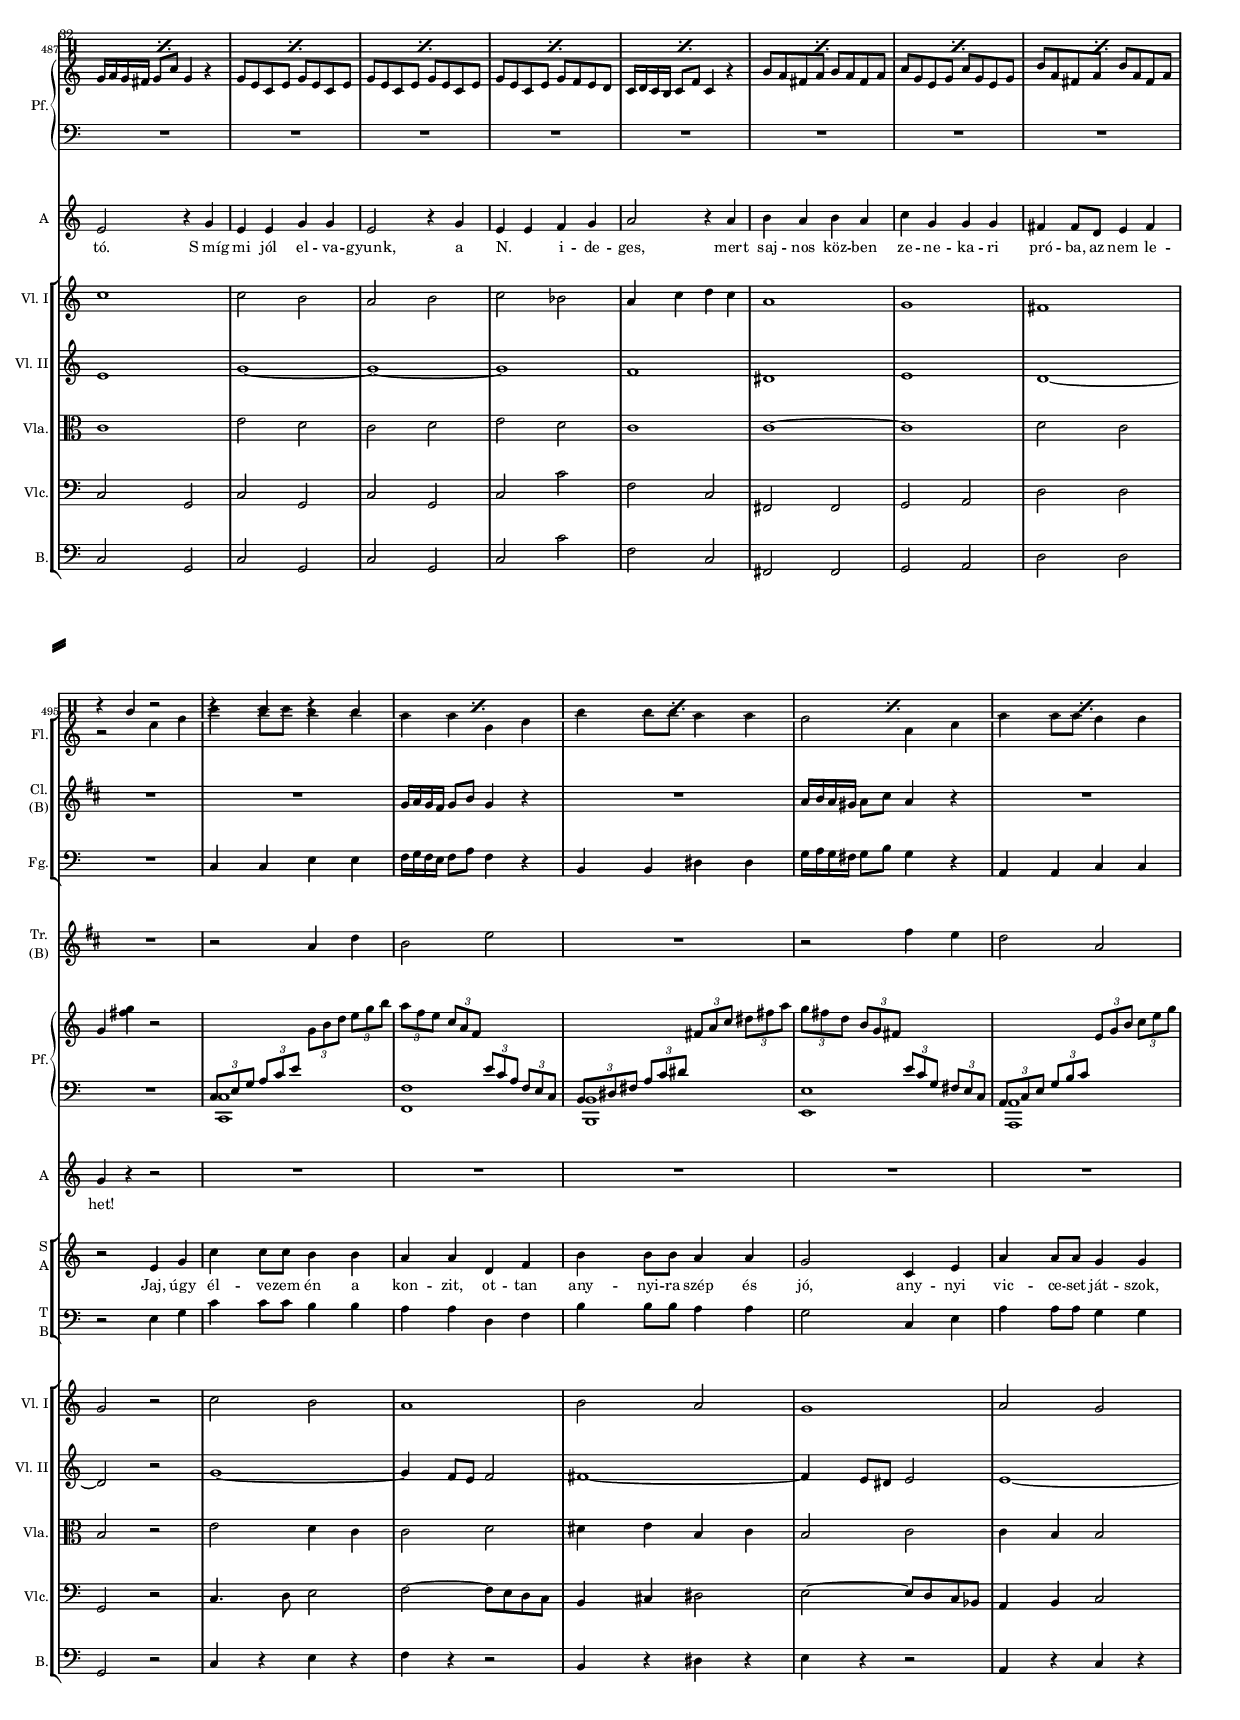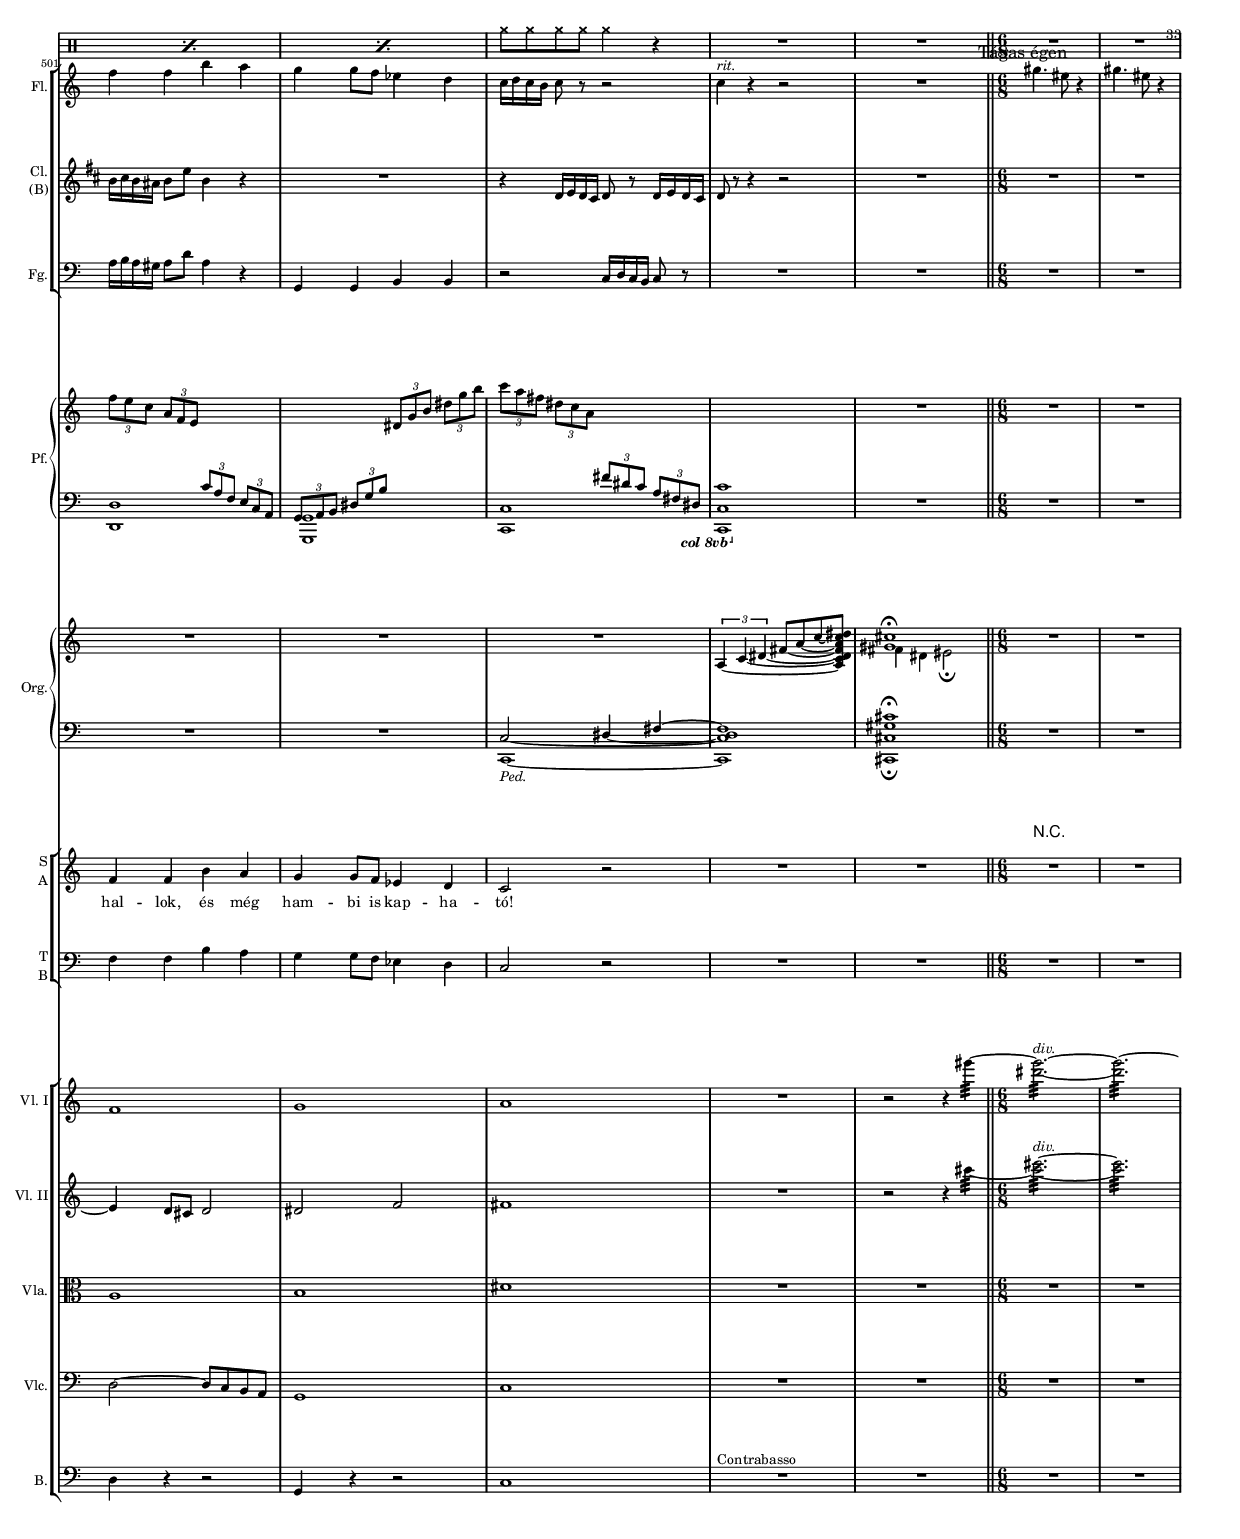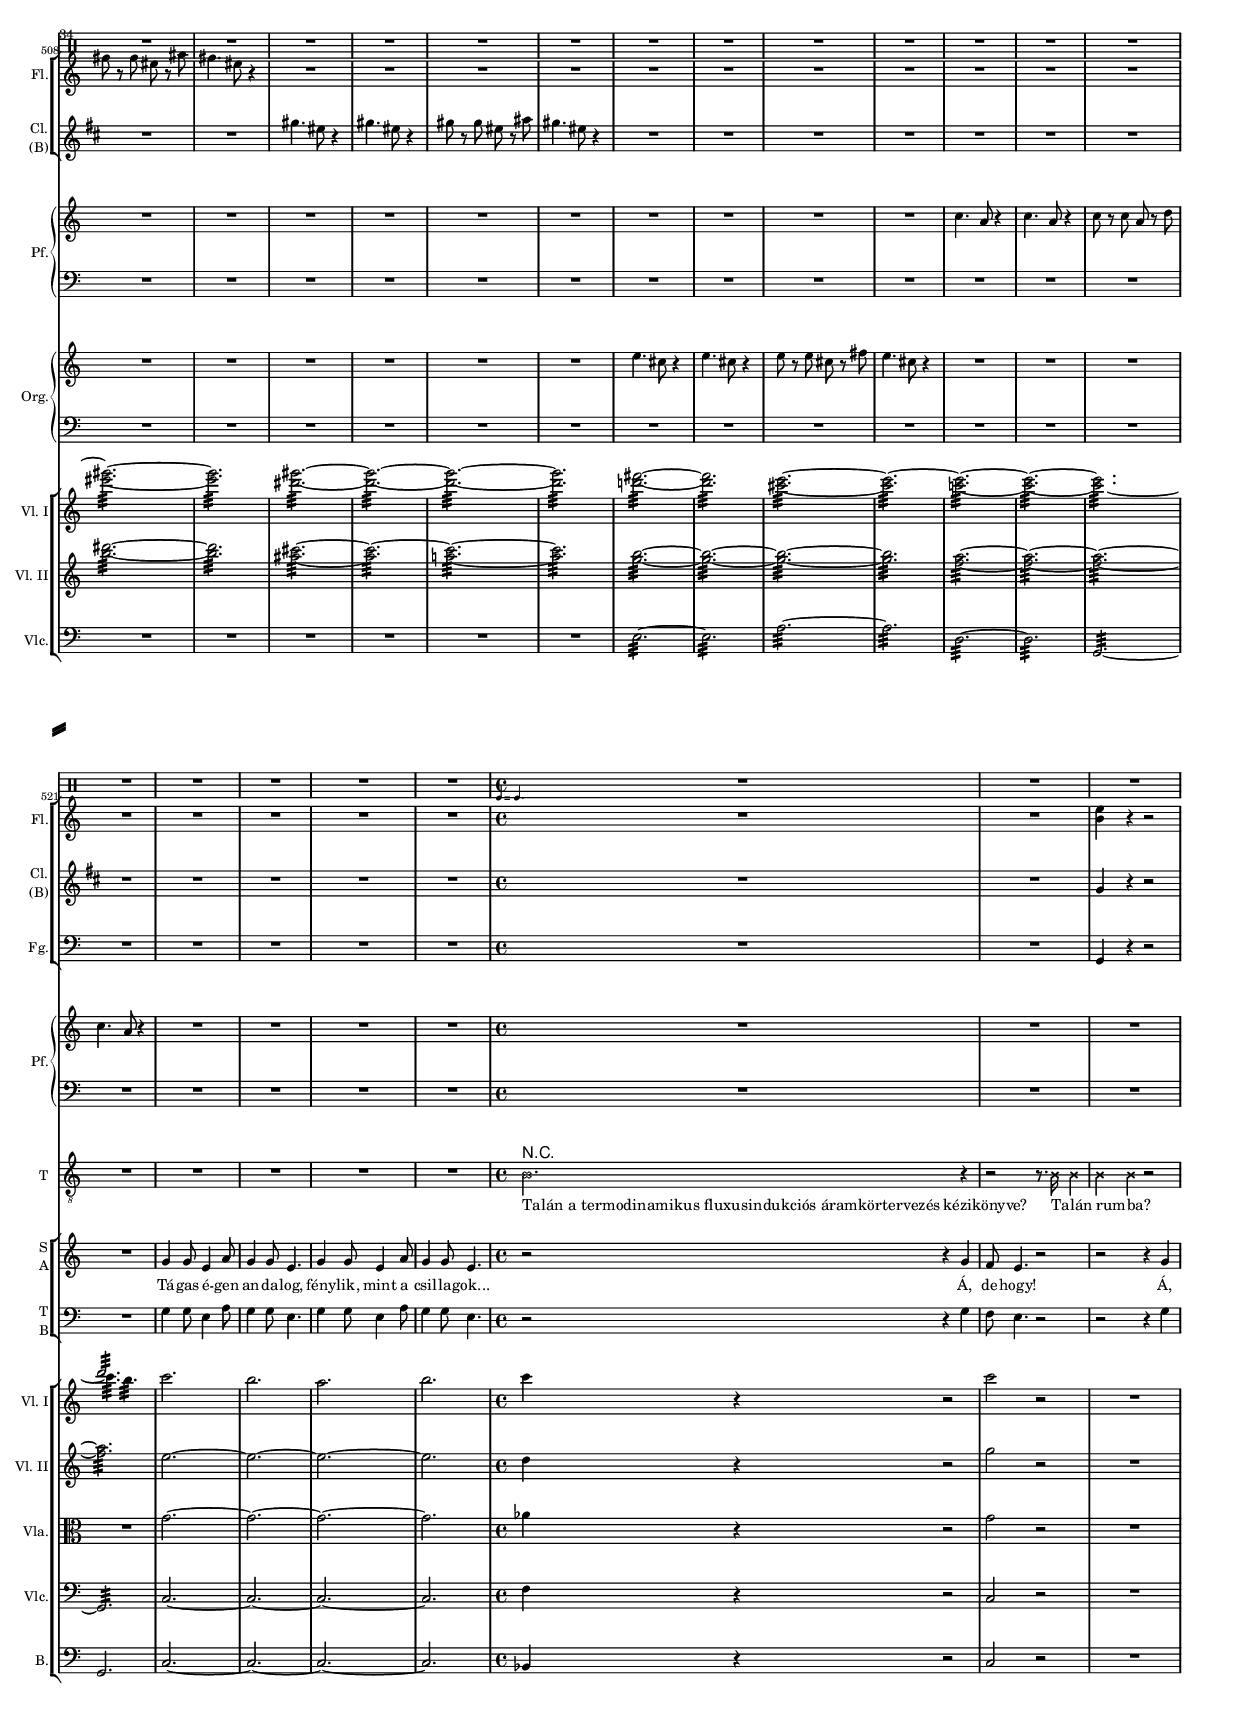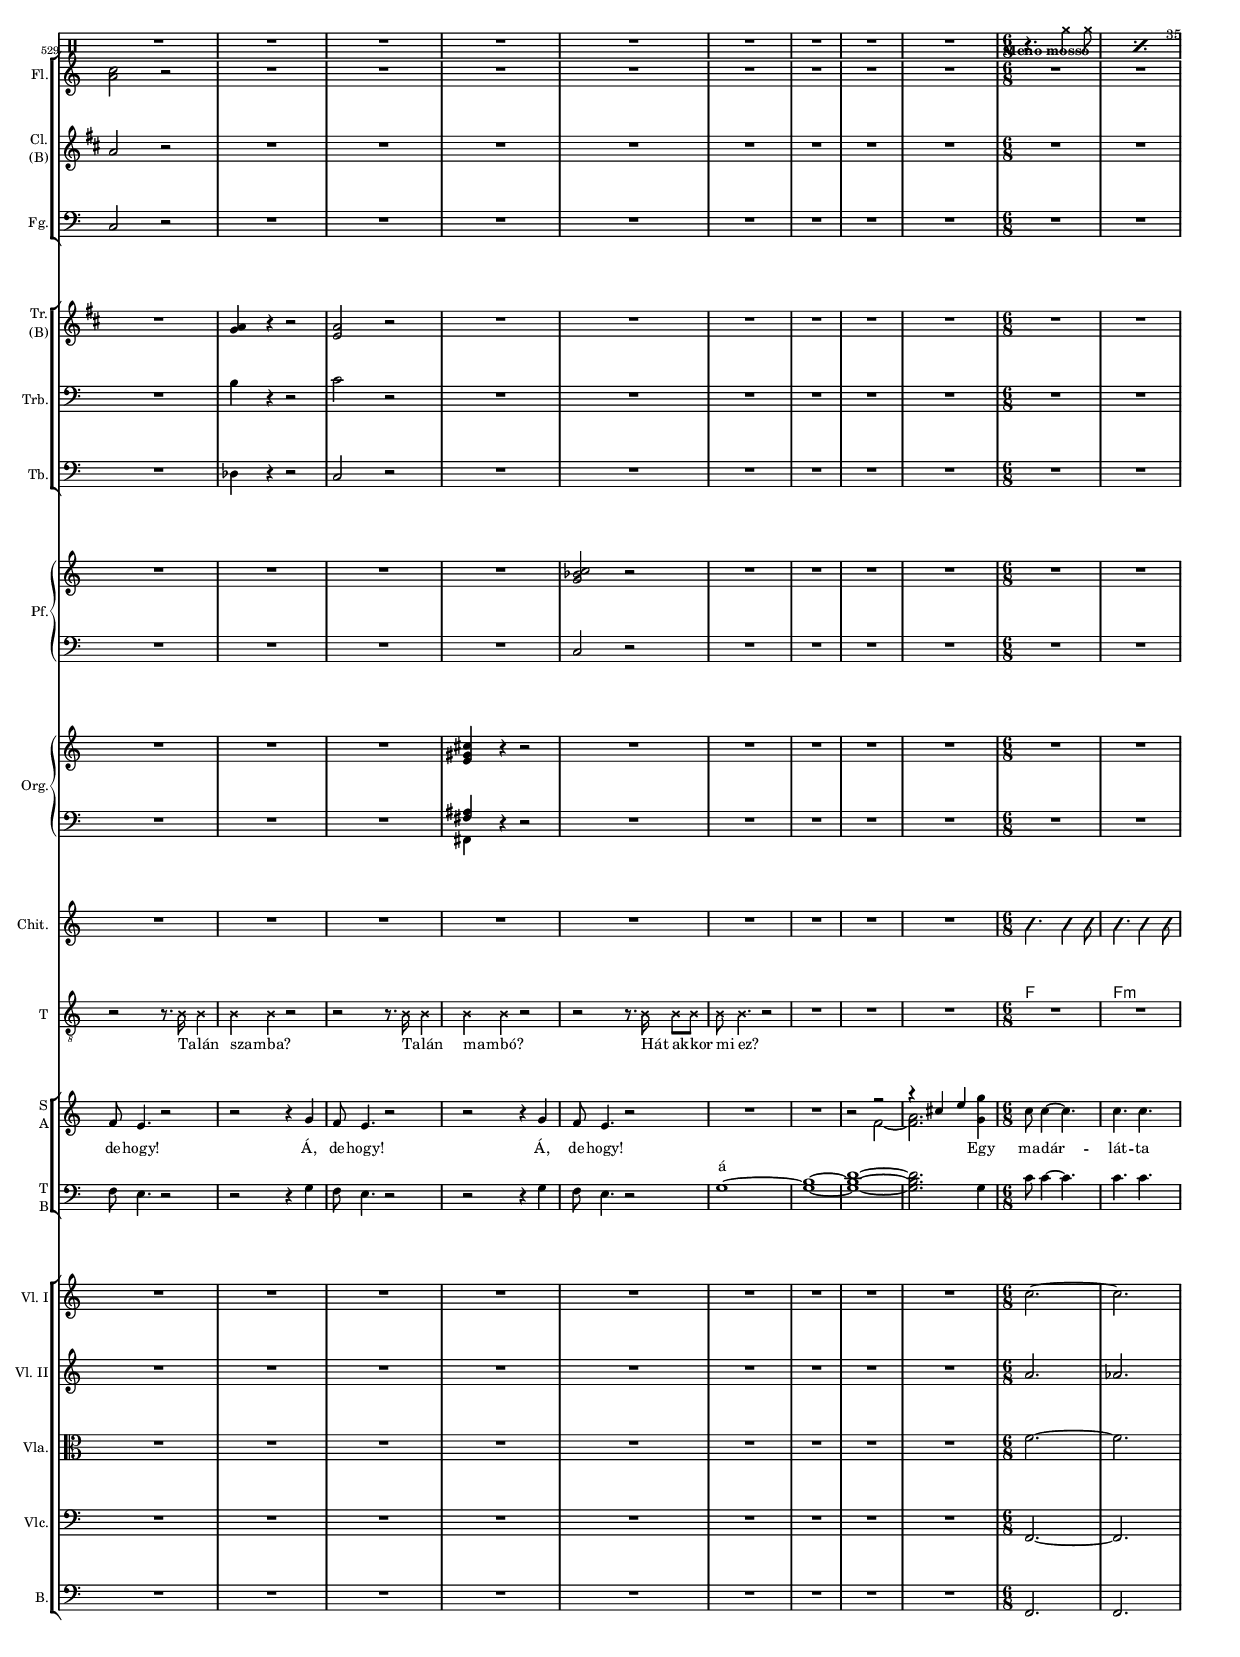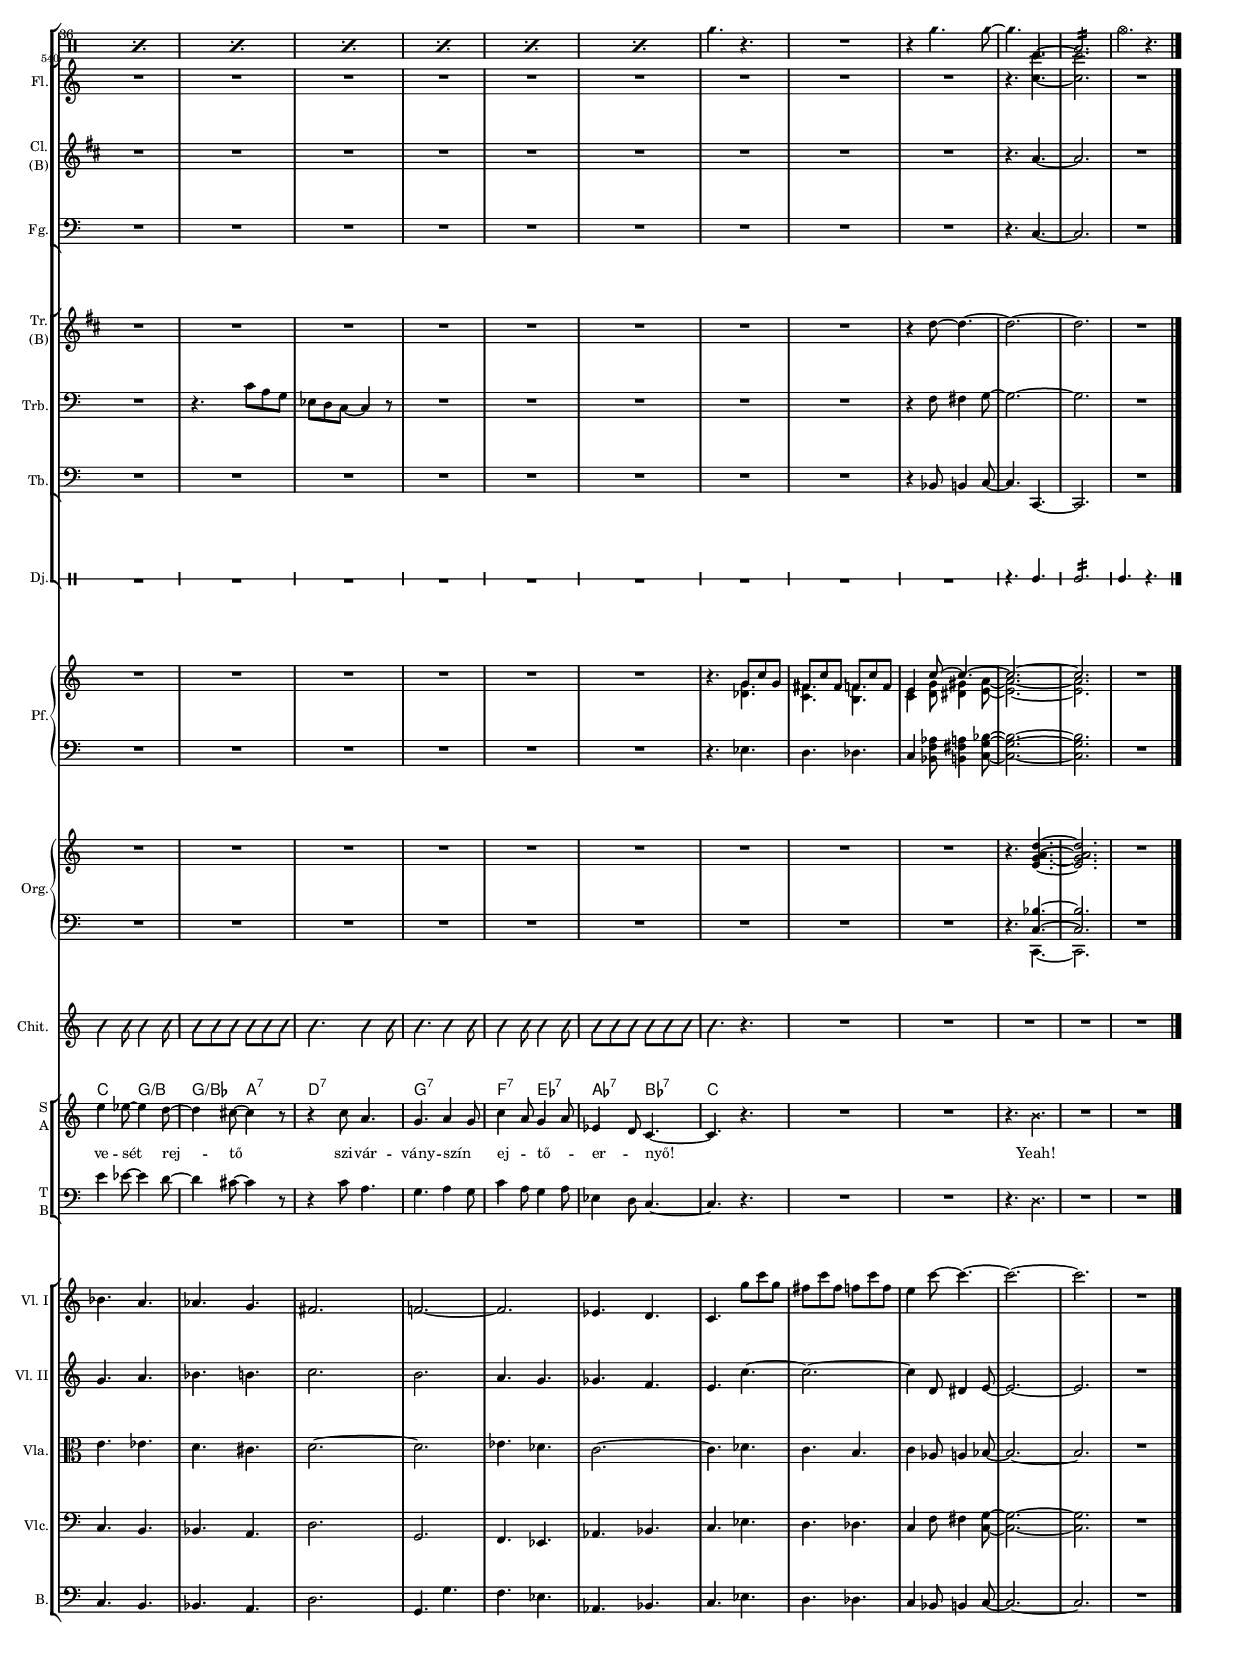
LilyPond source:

\include "Global.ly"

#(set-global-staff-size 12)

FlautiDef = {
\set Staff.instrumentName = #"Flauti"
\set Staff.shortInstrumentName = #"Fl."
\set Staff.midiInstrument = #"flute"
}

ClarinettoDef = {
\set Staff.instrumentName = \markup { \center-column { "Clarinetto" "in B" } }
\set Staff.shortInstrumentName = \markup { \center-column { "Cl." "(B)" } }
\set Staff.midiInstrument = #"clarinet"
}

FagottoDef = {
\set Staff.instrumentName = #"Fagotto"
\set Staff.shortInstrumentName = #"Fg."
\set Staff.midiInstrument = #"bassoon"
}

TrombeDef = {
\set Staff.instrumentName = \markup { \center-column { "Trombe" "in B" } }
\set Staff.shortInstrumentName = \markup { \center-column { "Tr." "(B)" } }
\set Staff.midiInstrument = #"trumpet"
}

TromboneDef = {
\set Staff.instrumentName = #"Trombone"
\set Staff.shortInstrumentName = #"Trb."
\set Staff.midiInstrument = #"trombone"
}

TubaDef = {
\set Staff.instrumentName = #"Tuba"
\set Staff.shortInstrumentName = #"Tb."
\set Staff.midiInstrument = #"tuba"
}

PianoforteDef = {
\set PianoStaff.instrumentName = #"Pianoforte"
\set PianoStaff.shortInstrumentName = #"Pf."
\set PianoStaff.midiInstrument = #"acoustic grand"
}

OrganoDef = {
\set PianoStaff.instrumentName = #"Organo"
\set PianoStaff.shortInstrumentName = #"Org."
\set PianoStaff.midiInstrument = #"church organ"
}

ChitarraDef = {
\set Staff.instrumentName = #"Chitarra"
\set Staff.shortInstrumentName = #"Chit."
\set Staff.midiInstrument = #"acoustic guitar (nylon)"
}

AltoSoloDef = {
\set Staff.instrumentName = #"Alto Solo"
\set Staff.shortInstrumentName = #"A"
\set Staff.midiInstrument = #"voice oohs"
}

TenoreSoloDef = {
\set Staff.instrumentName = #"Tenore Solo"
\set Staff.shortInstrumentName = #"T"
\set Staff.midiInstrument = #"voice oohs"
}

SADef = {
\set Staff.instrumentName = \markup { \center-column { "Soprano" "Alto" } }
\set Staff.shortInstrumentName = \markup { \center-column { "S" "A" } }
\set Staff.midiInstrument = #"choir aahs"
}

TBDef = {
\set Staff.instrumentName = \markup { \center-column { "Tenore" "Basso" } }
\set Staff.shortInstrumentName = \markup { \center-column { "T" "B" } }
\set Staff.midiInstrument = #"choir aahs"
}

VioliniIDef = {
\set Staff.instrumentName = #"Violini I"
\set Staff.shortInstrumentName = #"Vl. I"
\set Staff.midiInstrument = #"violin"
}

VioliniIIDef = {
\set Staff.instrumentName = #"Violini II"
\set Staff.shortInstrumentName = #"Vl. II"
\set Staff.midiInstrument = #"violin"
}

ViolaDef = {
\set Staff.instrumentName = #"Viola"
\set Staff.shortInstrumentName = #"Vla."
\set Staff.midiInstrument = #"viola"
}

VioloncelloDef = {
\set Staff.instrumentName = #"Violoncello"
\set Staff.shortInstrumentName = #"Vlc."
\set Staff.midiInstrument = #"cello"
}

BassoDef = {
\set Staff.instrumentName = #"Basso"
\set Staff.shortInstrumentName = #"B."
}

\score { \keepWithTag #'score <<
\new StaffGroup <<
\new Staff { \FlautiDef << \Global \\ \oneVoice \Flauti >> }
\new Staff { \ClarinettoDef \Clarinetto }
\new Staff { \FagottoDef \Fagotto } >>
\new StaffGroup <<
\new Staff { \TrombeDef \Trombe }
\new Staff { \TromboneDef \Trombone }
\new Staff { \TubaDef \Tuba } >>
\new StaffGroup <<
\new Staff { \Timpani }
\new DrumStaff \with { \remove "Axis_group_engraver" \override VerticalAxisGroup #'remove-empty = ##t \consists "Hara_kiri_engraver" } { \Batteria }
\new RhythmicStaff \with { \consists "Clef_engraver" } { \Piatti }
\new RhythmicStaff \with { \consists "Clef_engraver" } { \Triangolo }
\new RhythmicStaff \with { \consists "Clef_engraver" } { \Djembe }
\new RhythmicStaff \with { \consists "Clef_engraver" } { \Castagnette }
\new RhythmicStaff \with { \consists "Clef_engraver" } { \WoodBlocks }
\new RhythmicStaff \with { \consists "Clef_engraver" } { \Maracas }
\new RhythmicStaff \with { \consists "Clef_engraver" } { \MarkTree }
>>
\new PianoStaff <<
\new Staff = "RH" { \PianoforteDef \PianoforteRH }
\new Staff = "LH" { \PianoforteLH } >>
\new PianoStaff <<
\new Staff { \OrganoDef \OrganoRH }
\new Staff { \OrganoLH } >>
\new Staff { \ChitarraDef \Chitarra }
\new ChordNames { \ChitarraChords }
\new ChoirStaff <<
\new Staff { \AltoSoloDef \AltoSolo }
\new Lyrics \with { alignBelowContext = #"AltoSolo" } \lyricsto "AltoSolo" { \AltoSoloLyrics }
\new Staff { \TenoreSoloDef \TenoreSolo }
\new Lyrics \with { alignBelowContext = #"TenoreSolo" } \lyricsto "TenoreSolo" { \TenoreSoloLyrics } >>
\new ChoirStaff \with { \consists "Instrument_name_engraver" } <<
\new Staff { \SADef \SA }
\new Lyrics \with { alignBelowContext = #"SA" } \lyricsto "SA" { \SALyrics }
\new Lyrics \with { alignBelowContext = #"SA" } \TLyrics
\new Staff { \TBDef \TB }
\new Lyrics \with { alignBelowContext = #"TB" } \lyricsto "TB" { \TBLyrics }
\new Lyrics \with { alignBelowContext = #"TB" } \BLyrics >>
\new StaffGroup <<
\new Staff { \VioliniIDef \VioliniI }
\new Staff { \VioliniIIDef \VioliniII }
\new Staff { \ViolaDef \Viola }
\new Staff { \VioloncelloDef \Violoncello }
\new Staff { \BassoDef \Basso } >>
>>
\layout {
\context { \RemoveEmptyStaffContext \override VerticalAxisGroup #'remove-first = ##t }
\context { \RemoveEmptyRhythmicStaffContext \override VerticalAxisGroup #'remove-first = ##t }
}
\midi {
\context { \Score tempoWholesPerMinute = #(ly:make-moment 155 4) }
}
}

\paper { system-separator-markup = \slashSeparator }